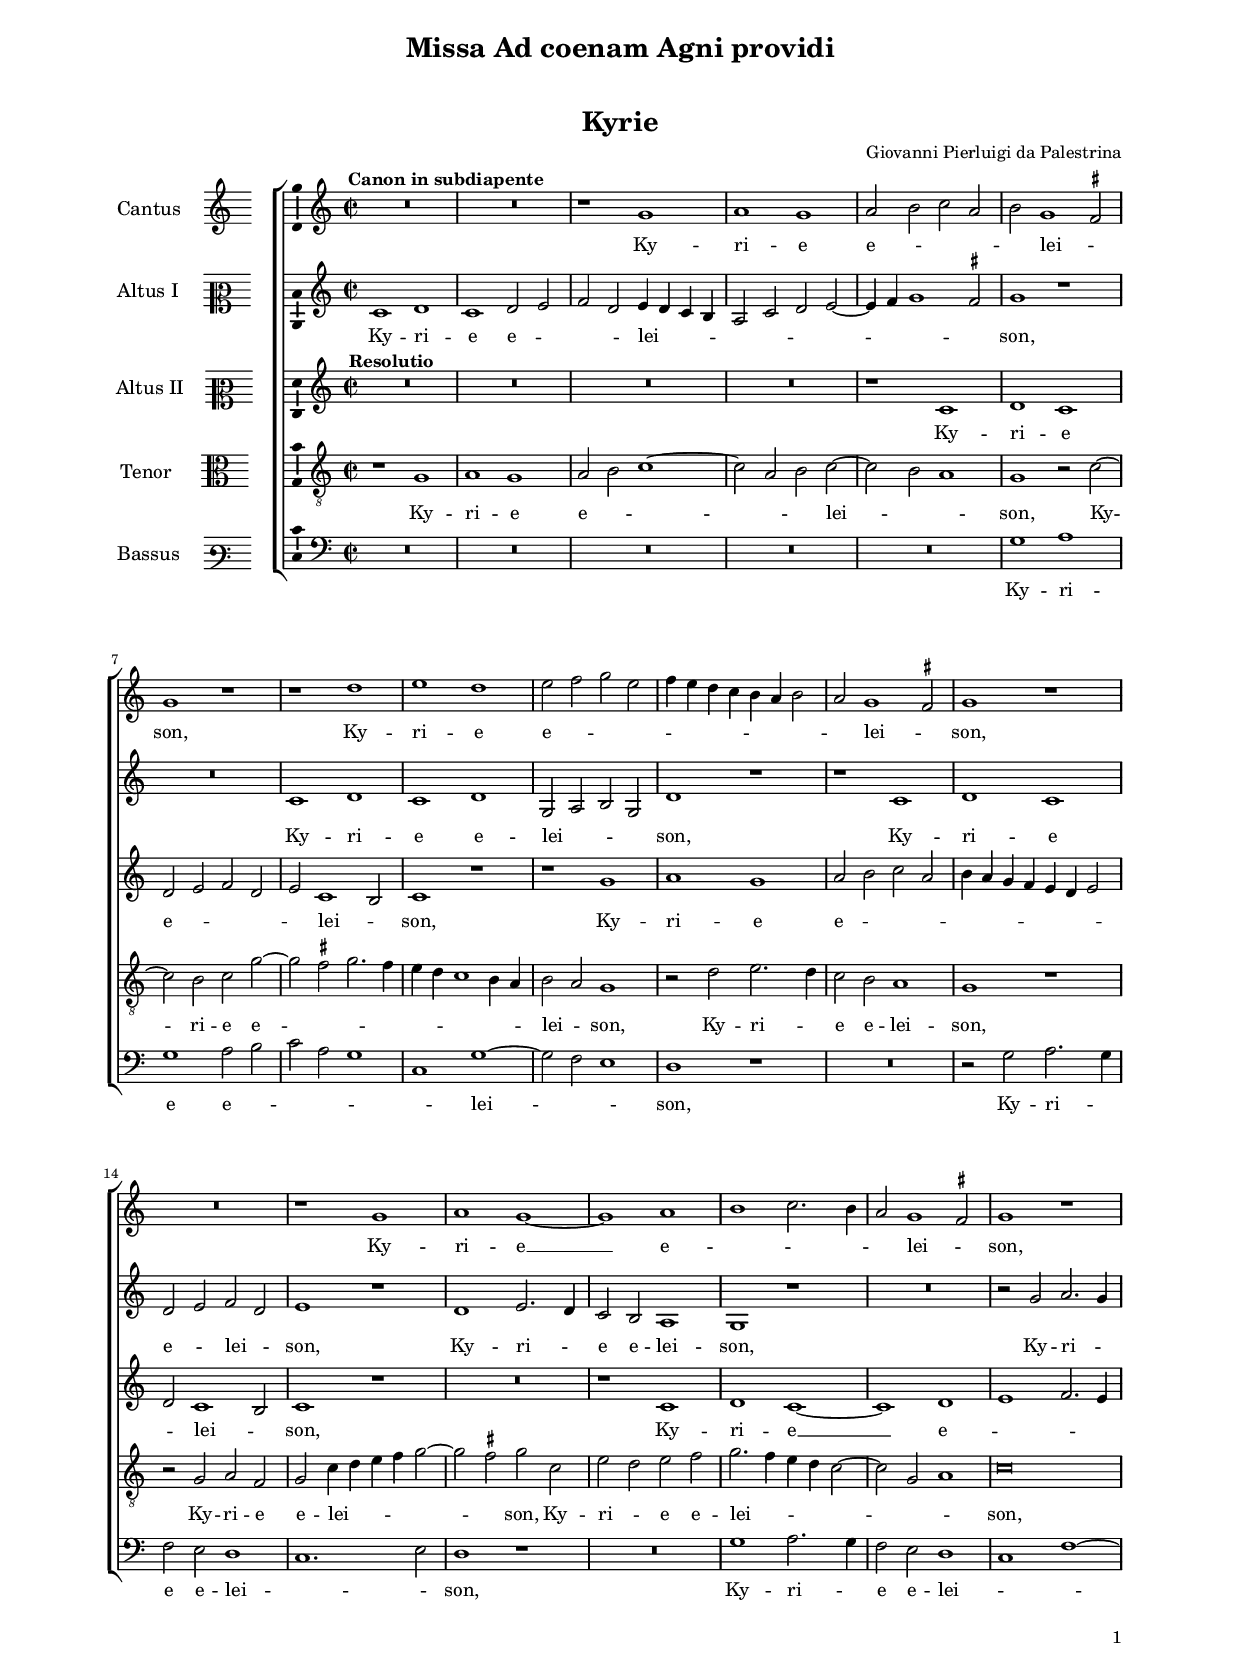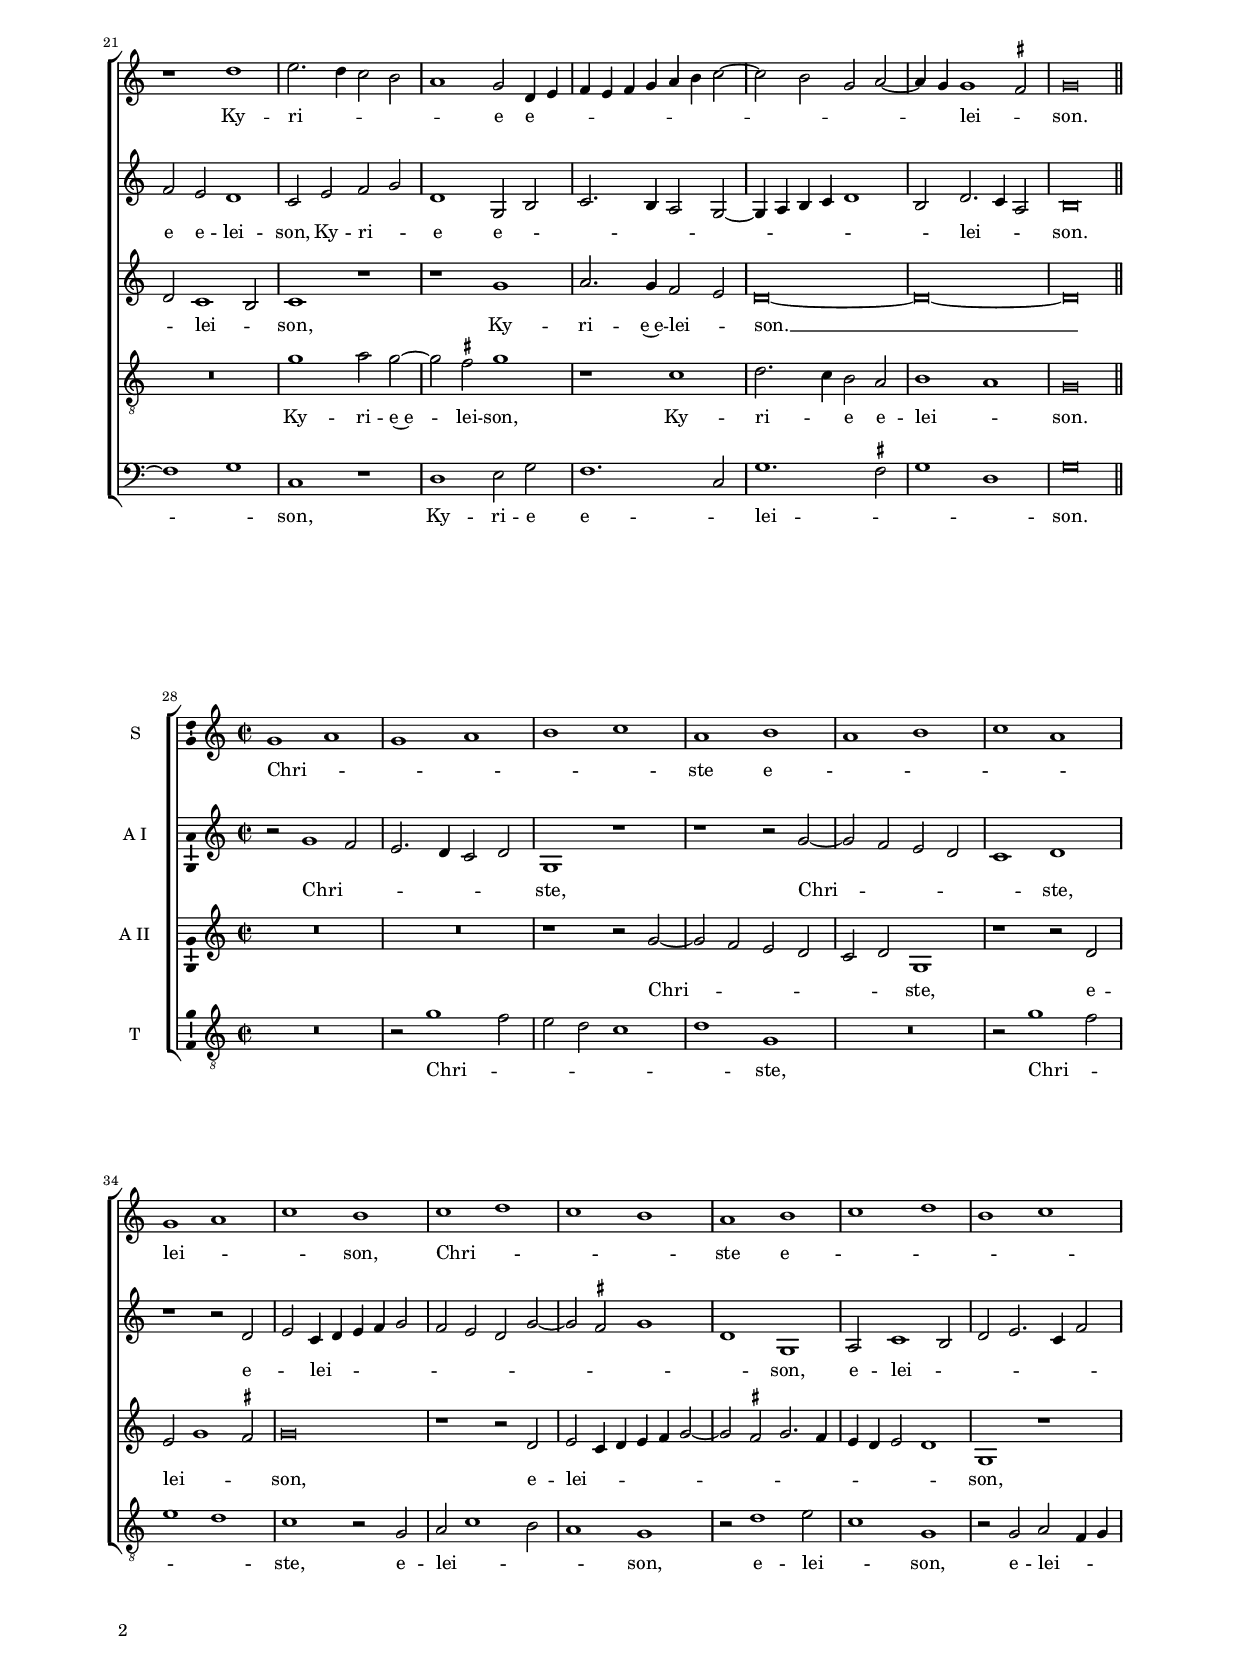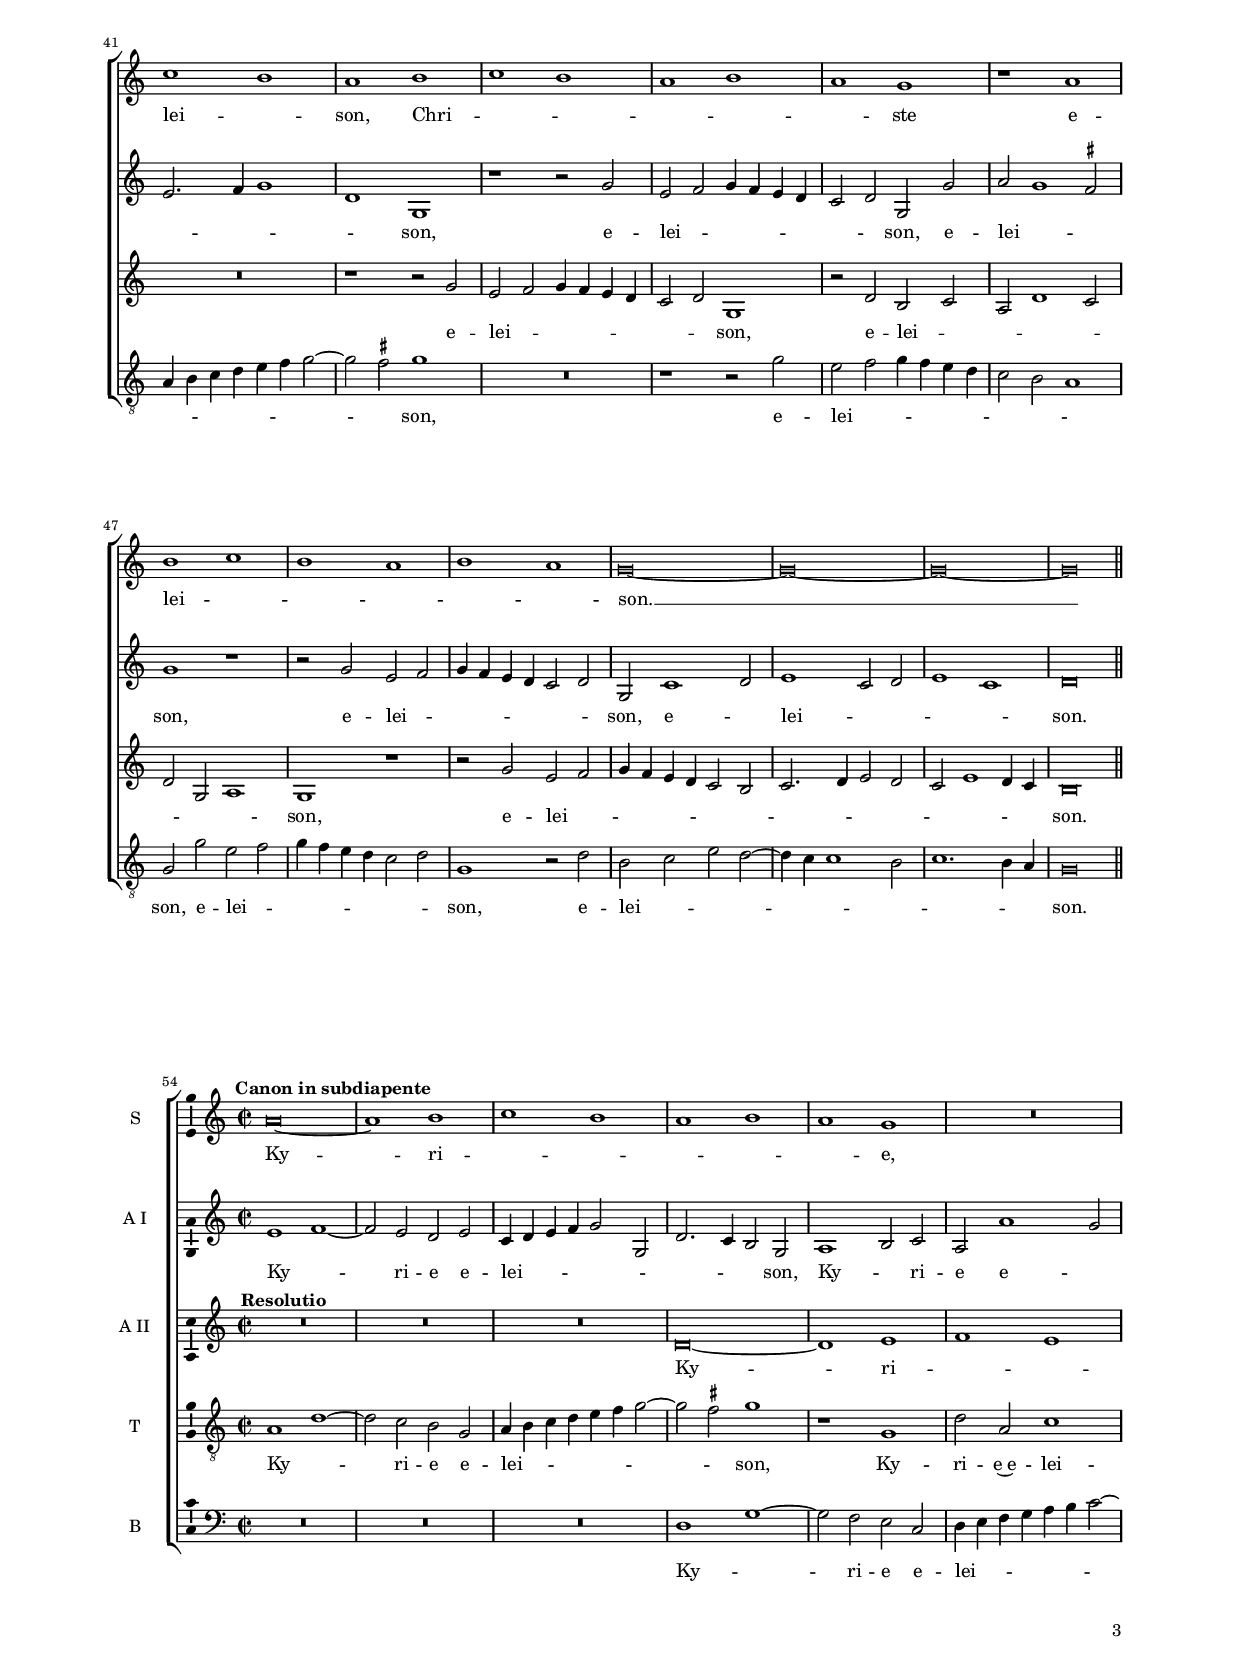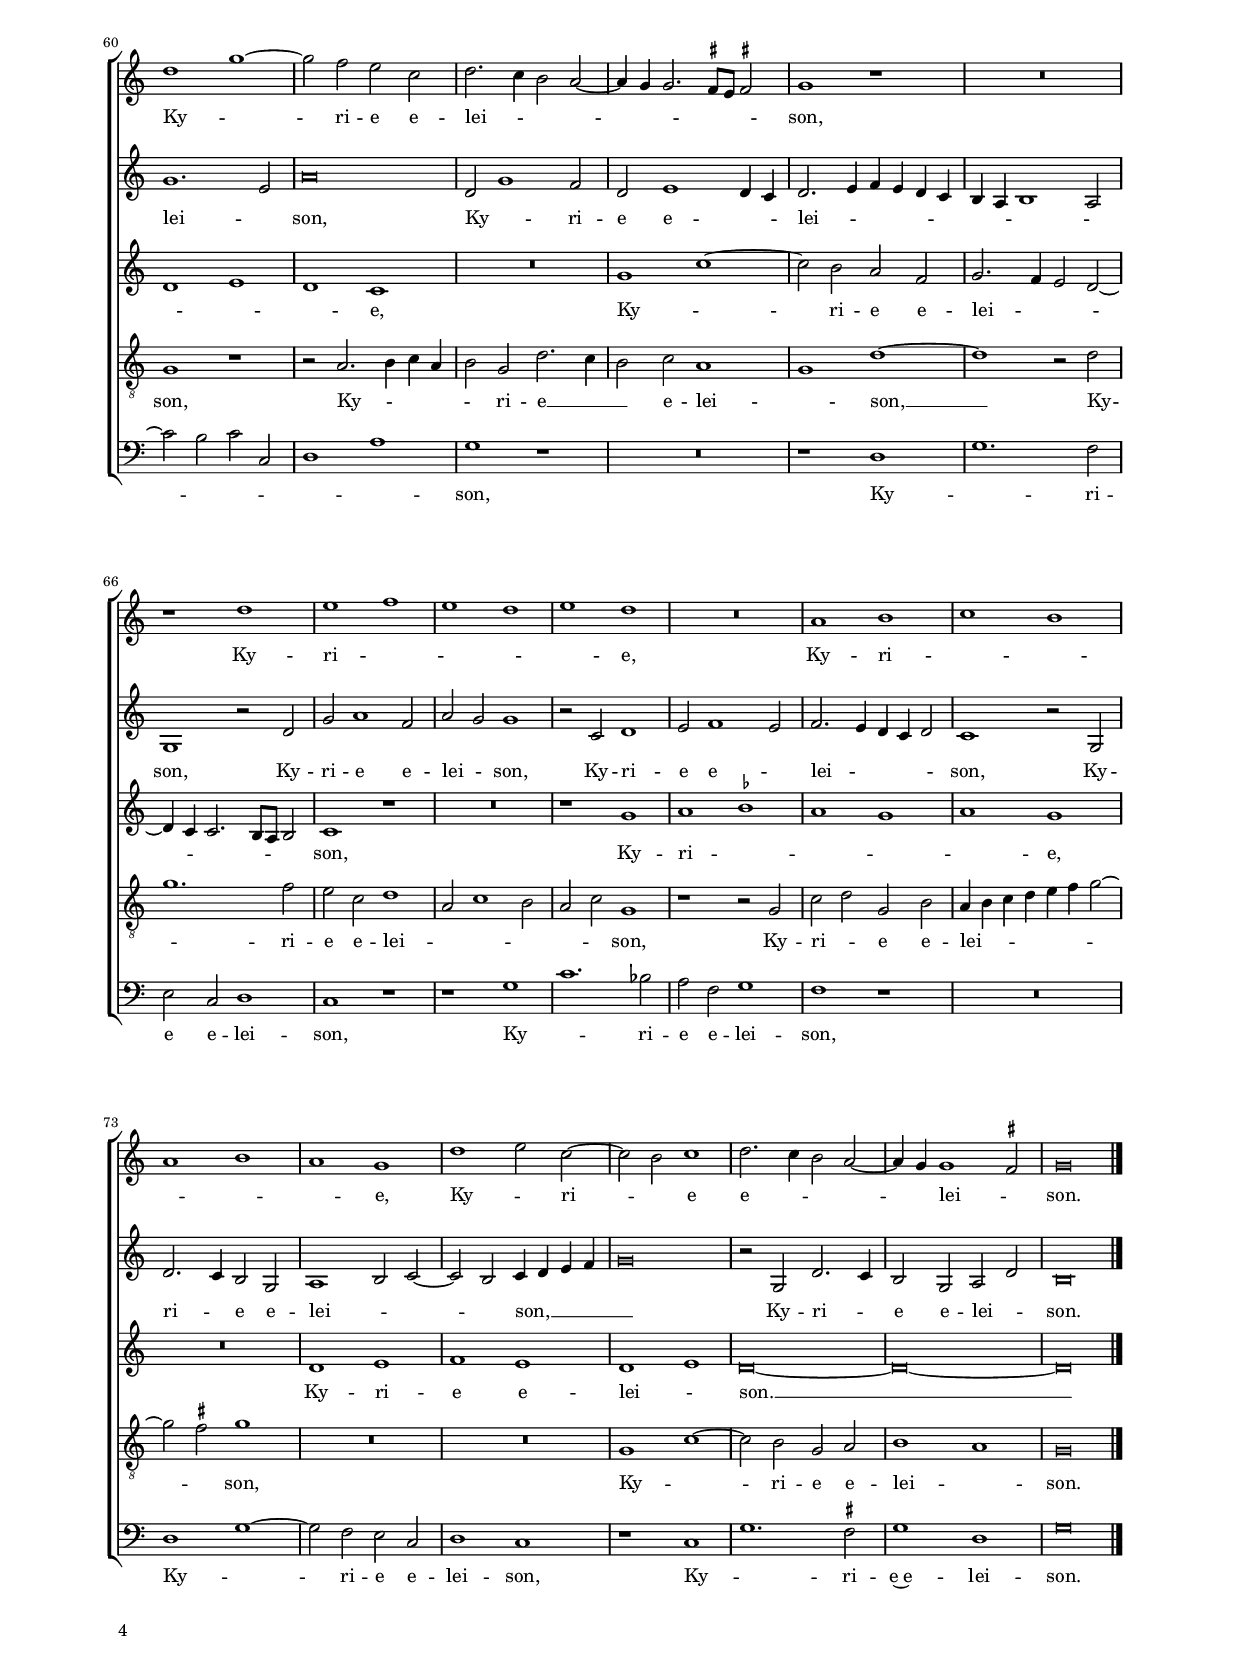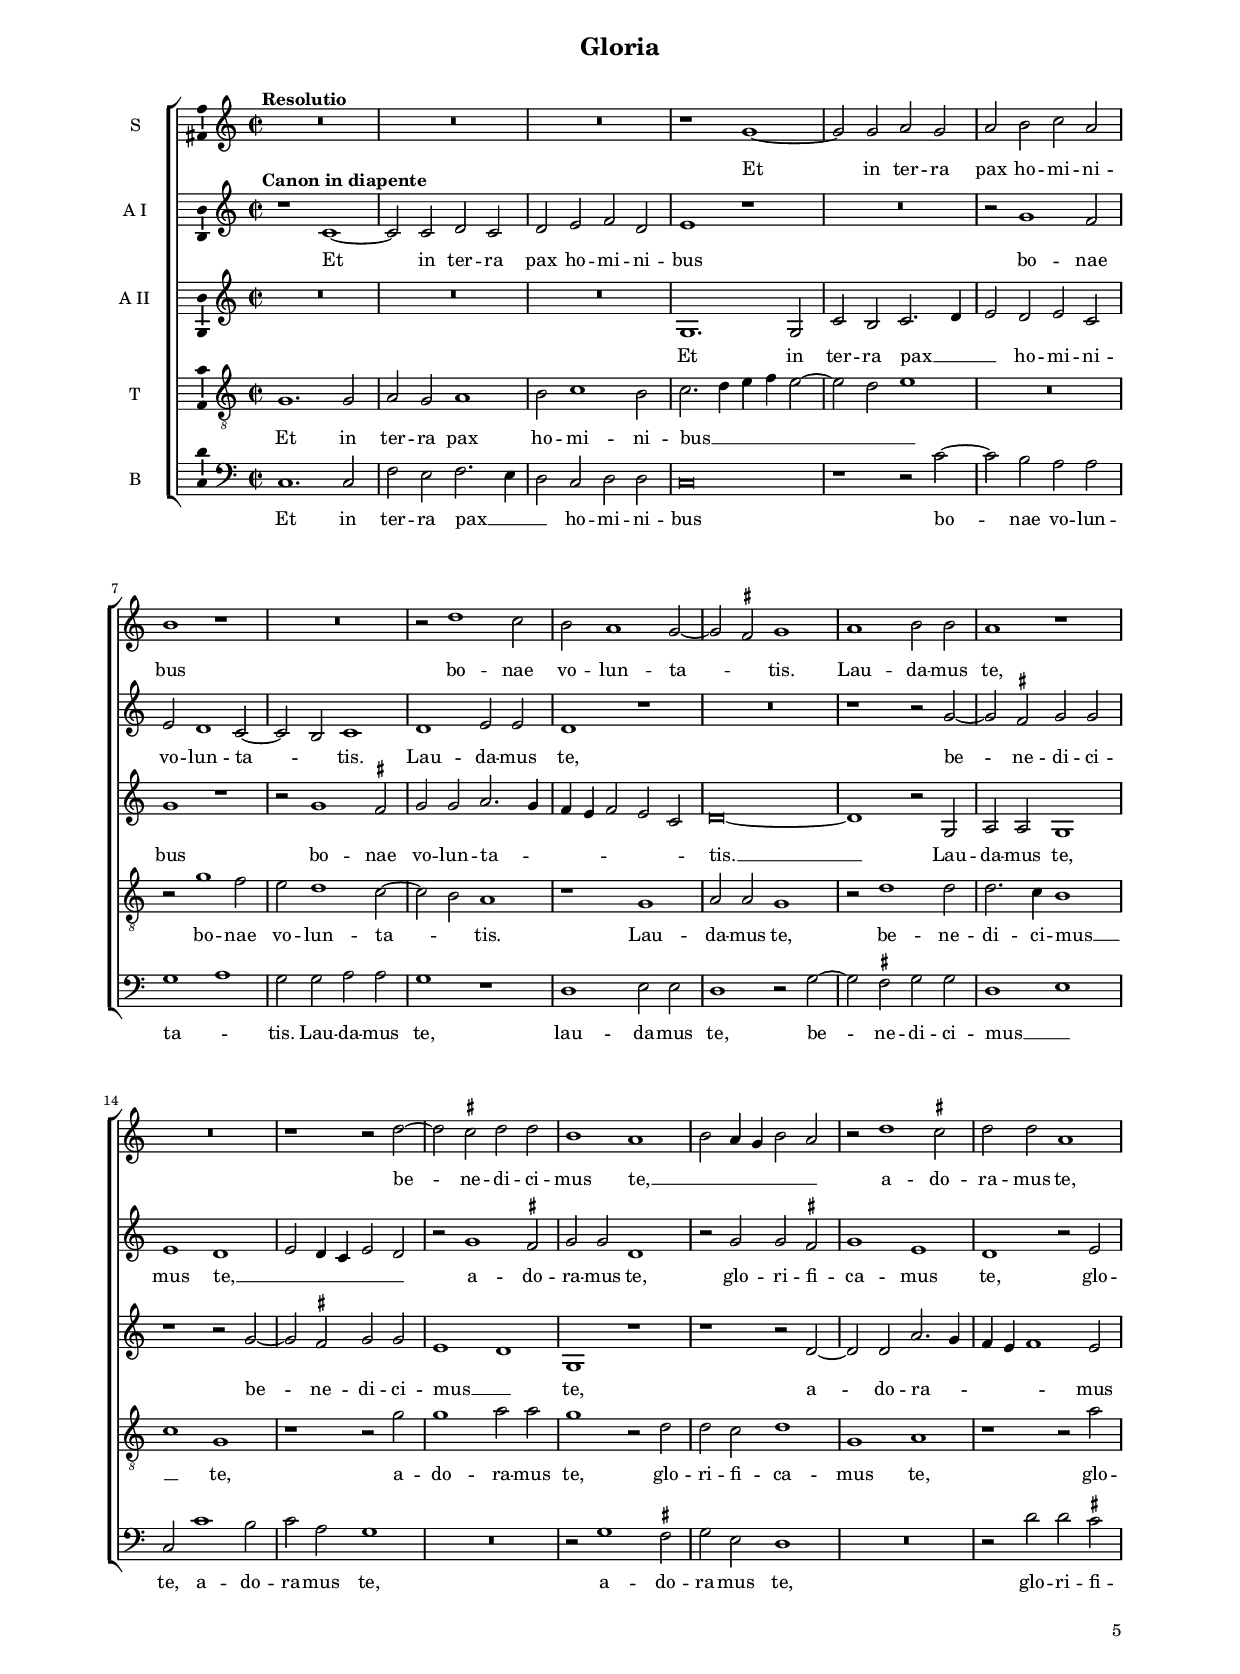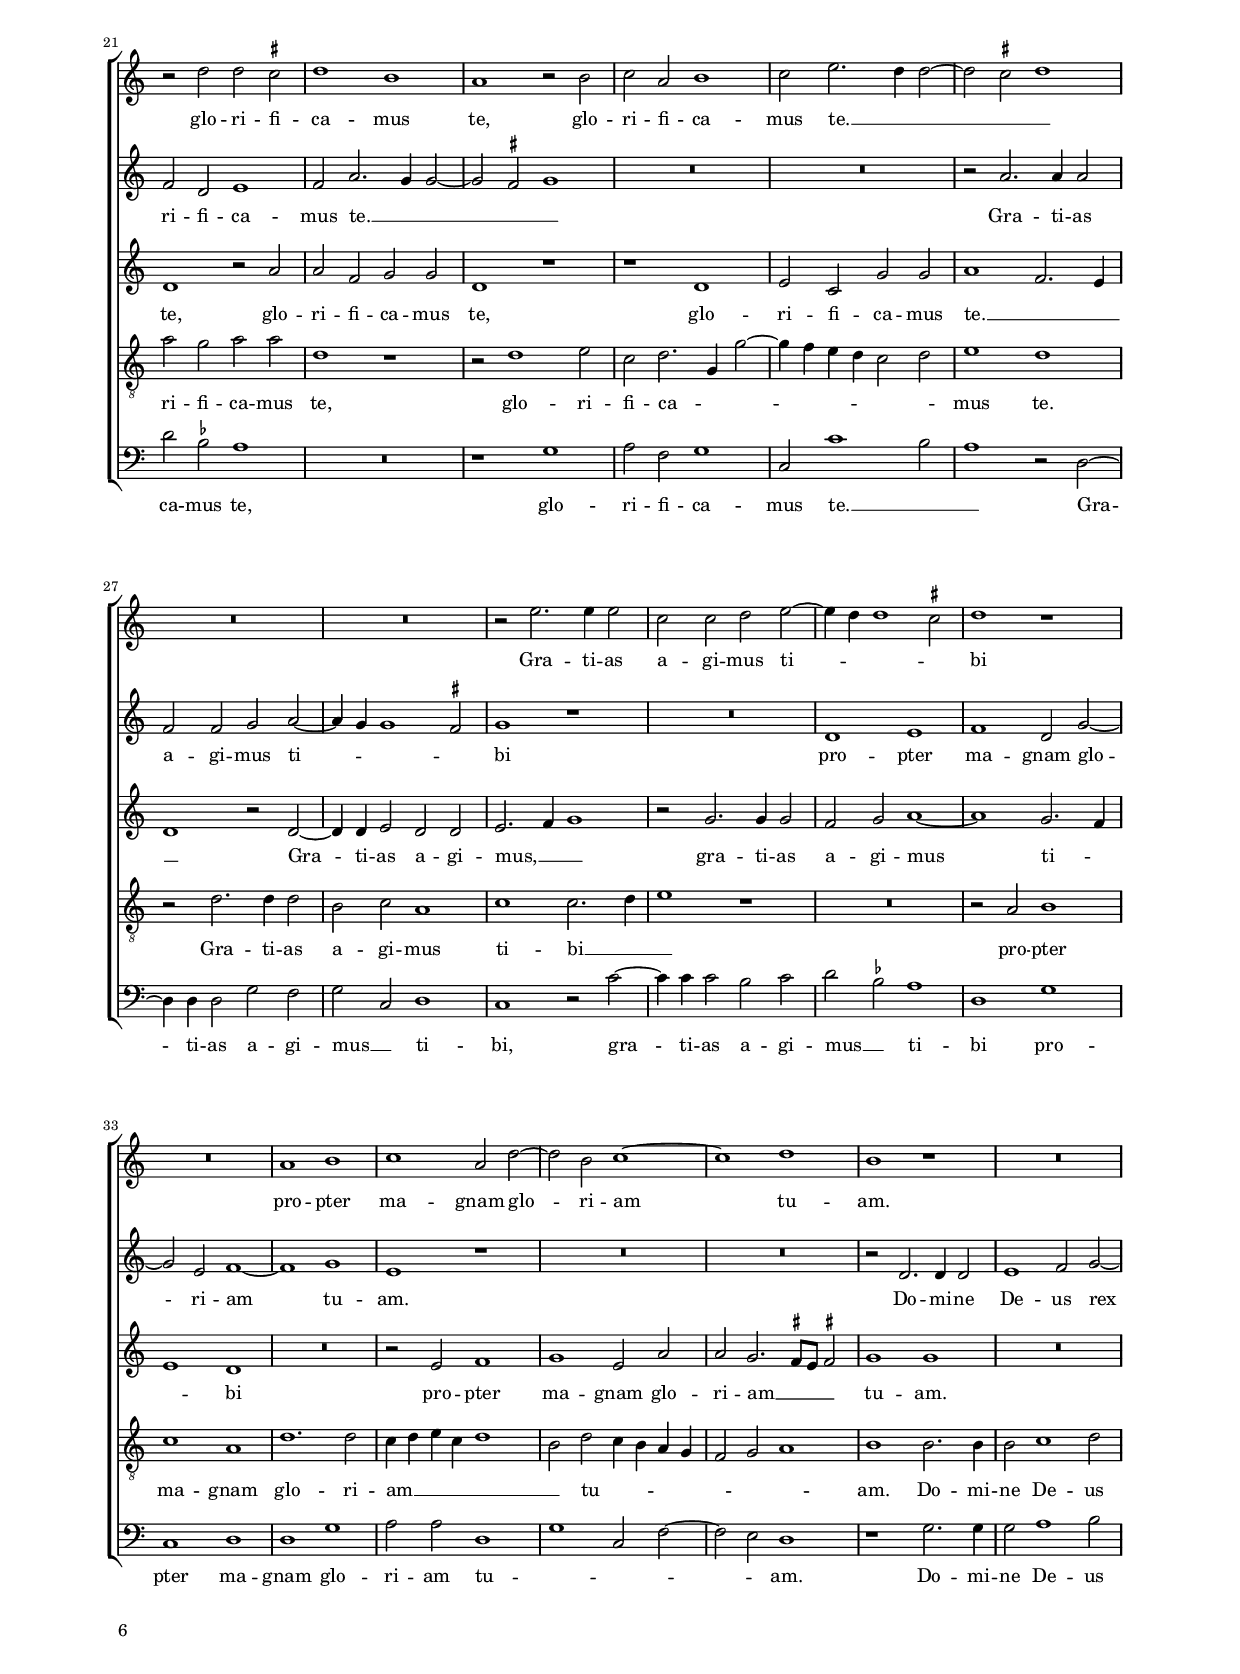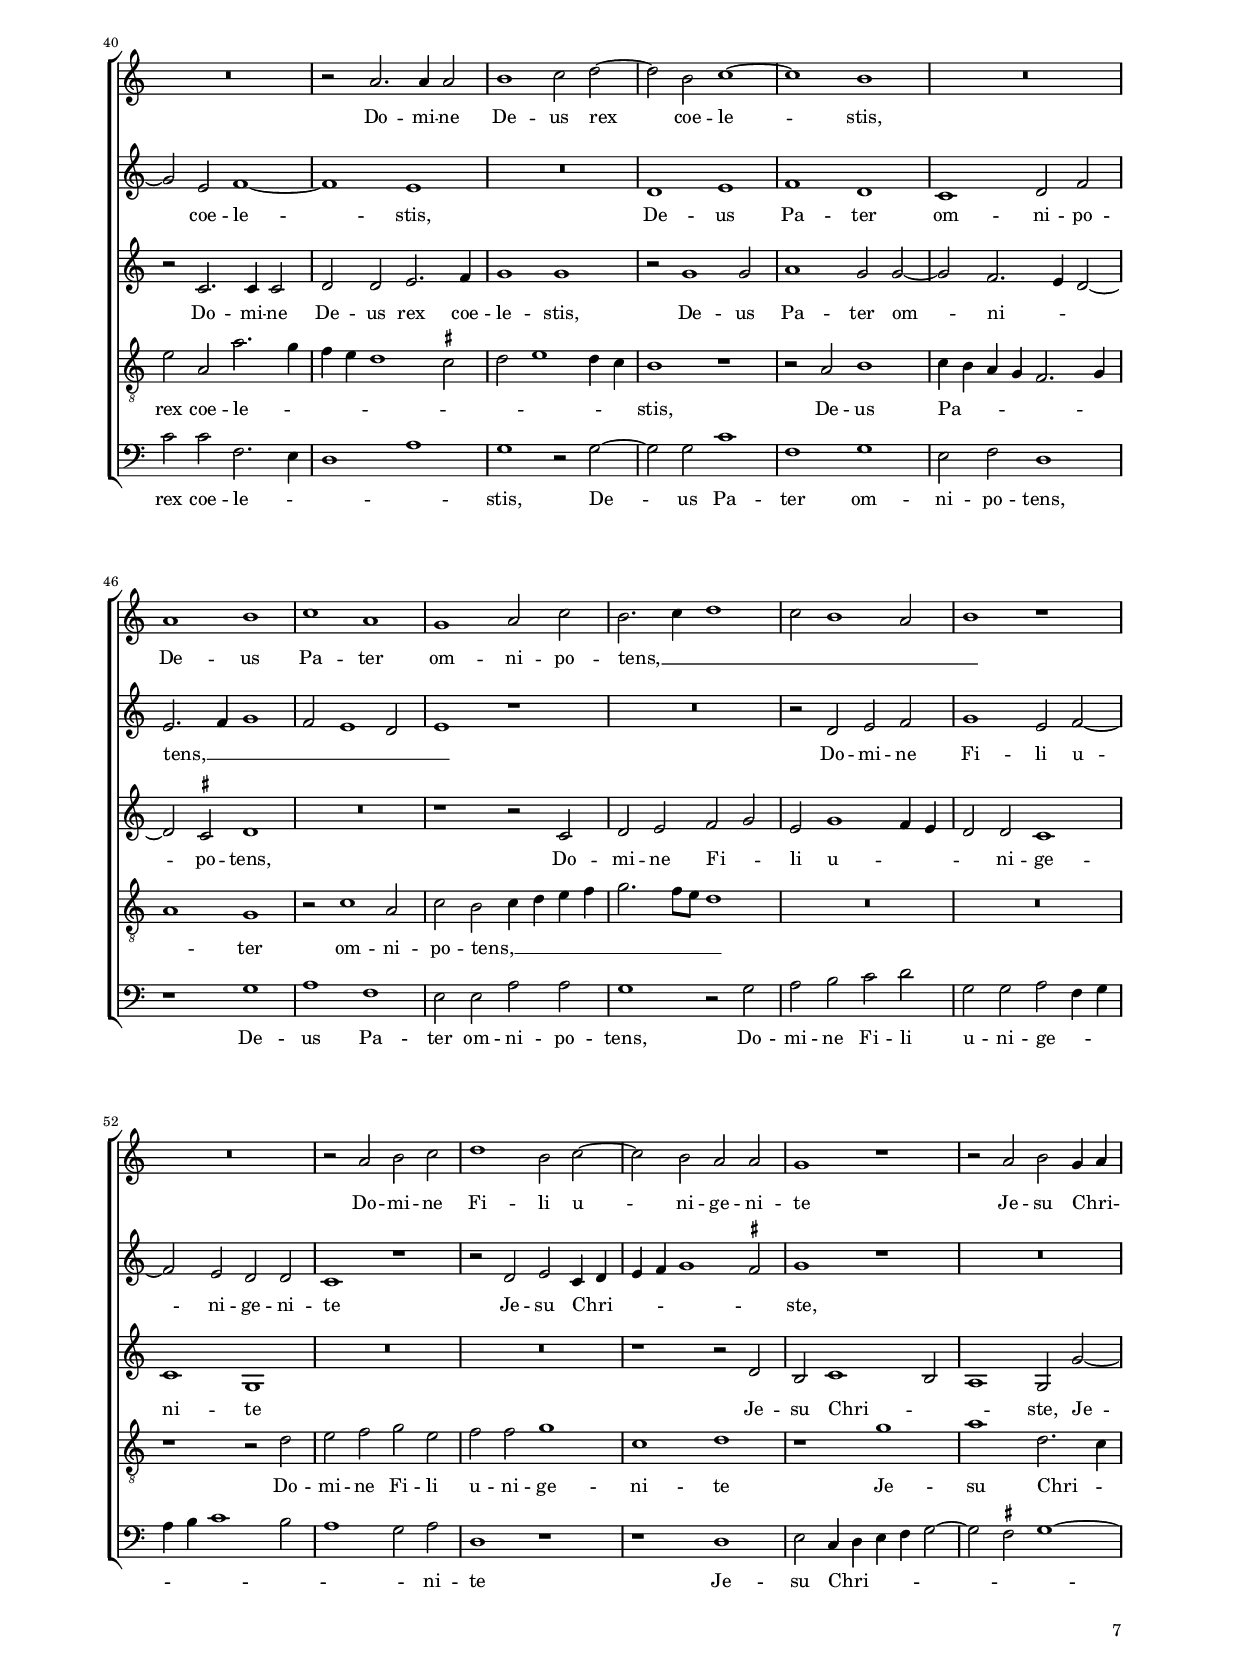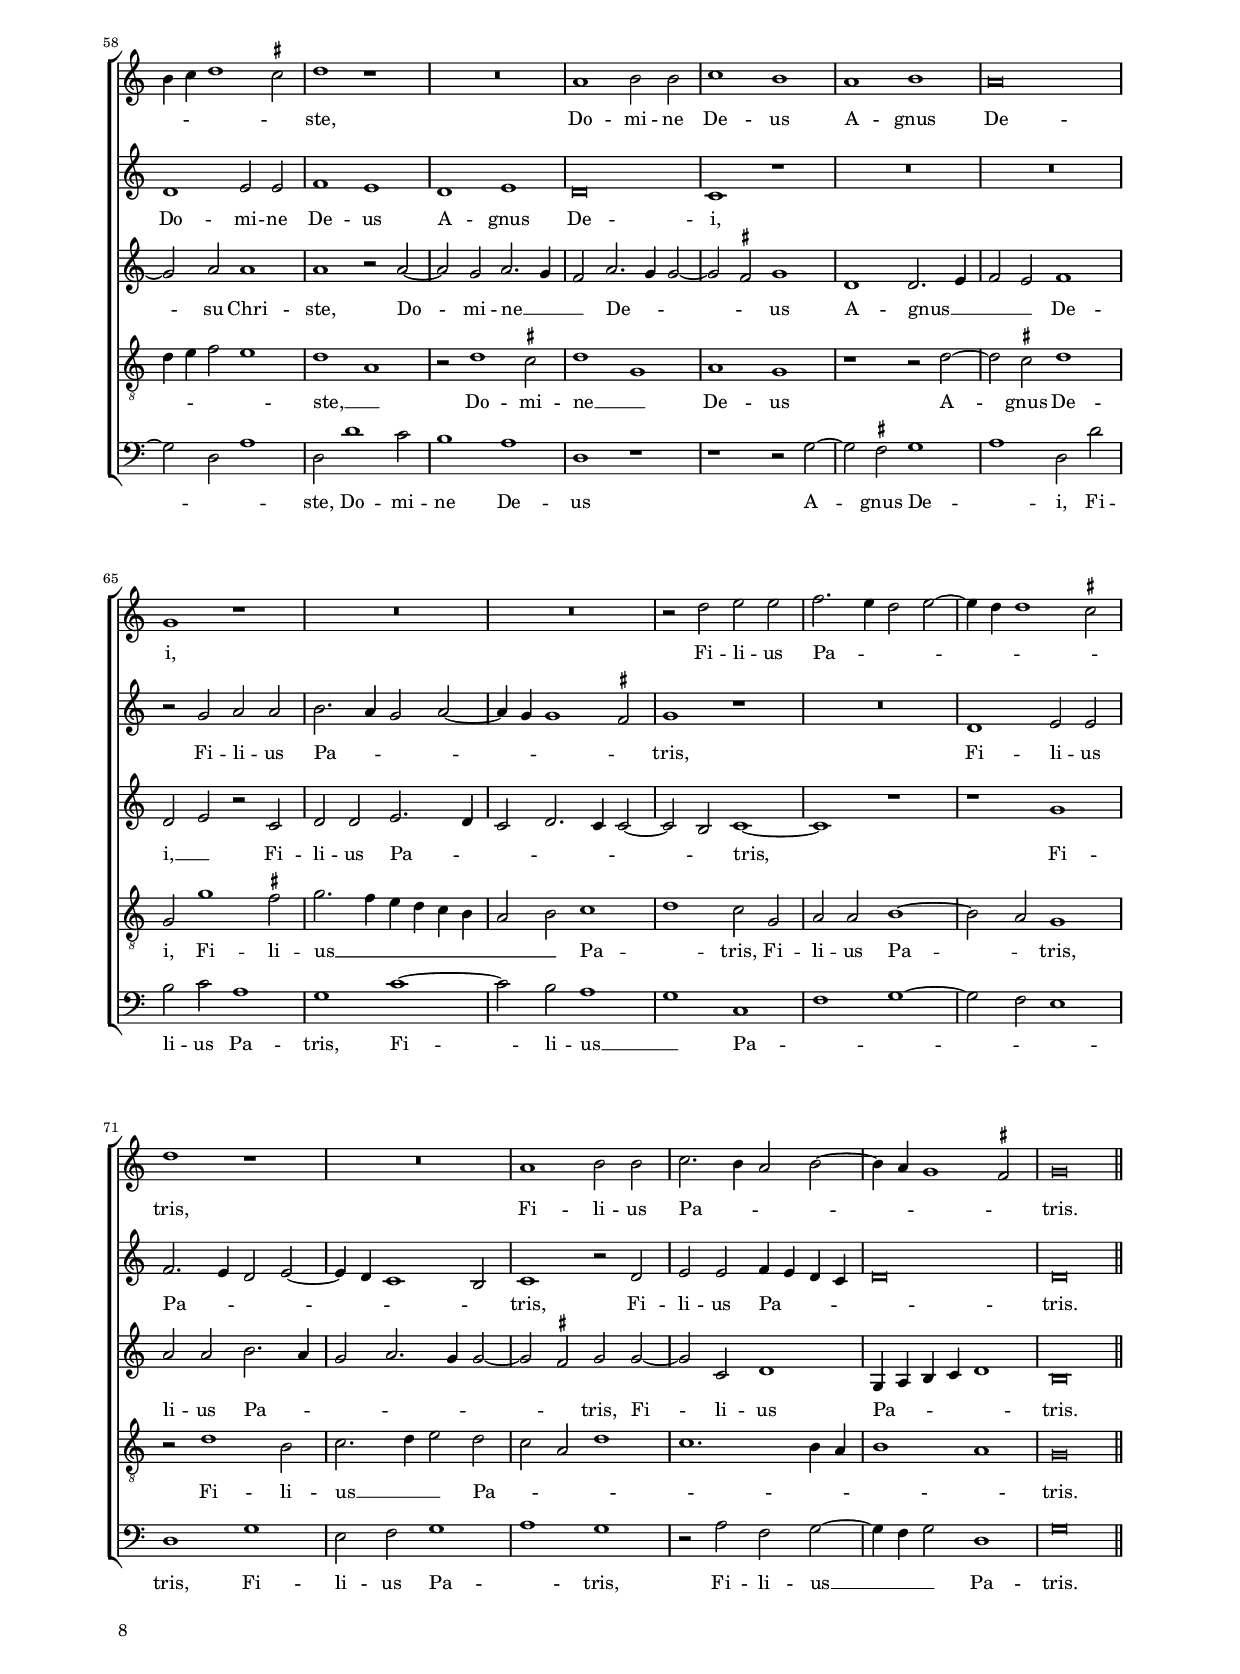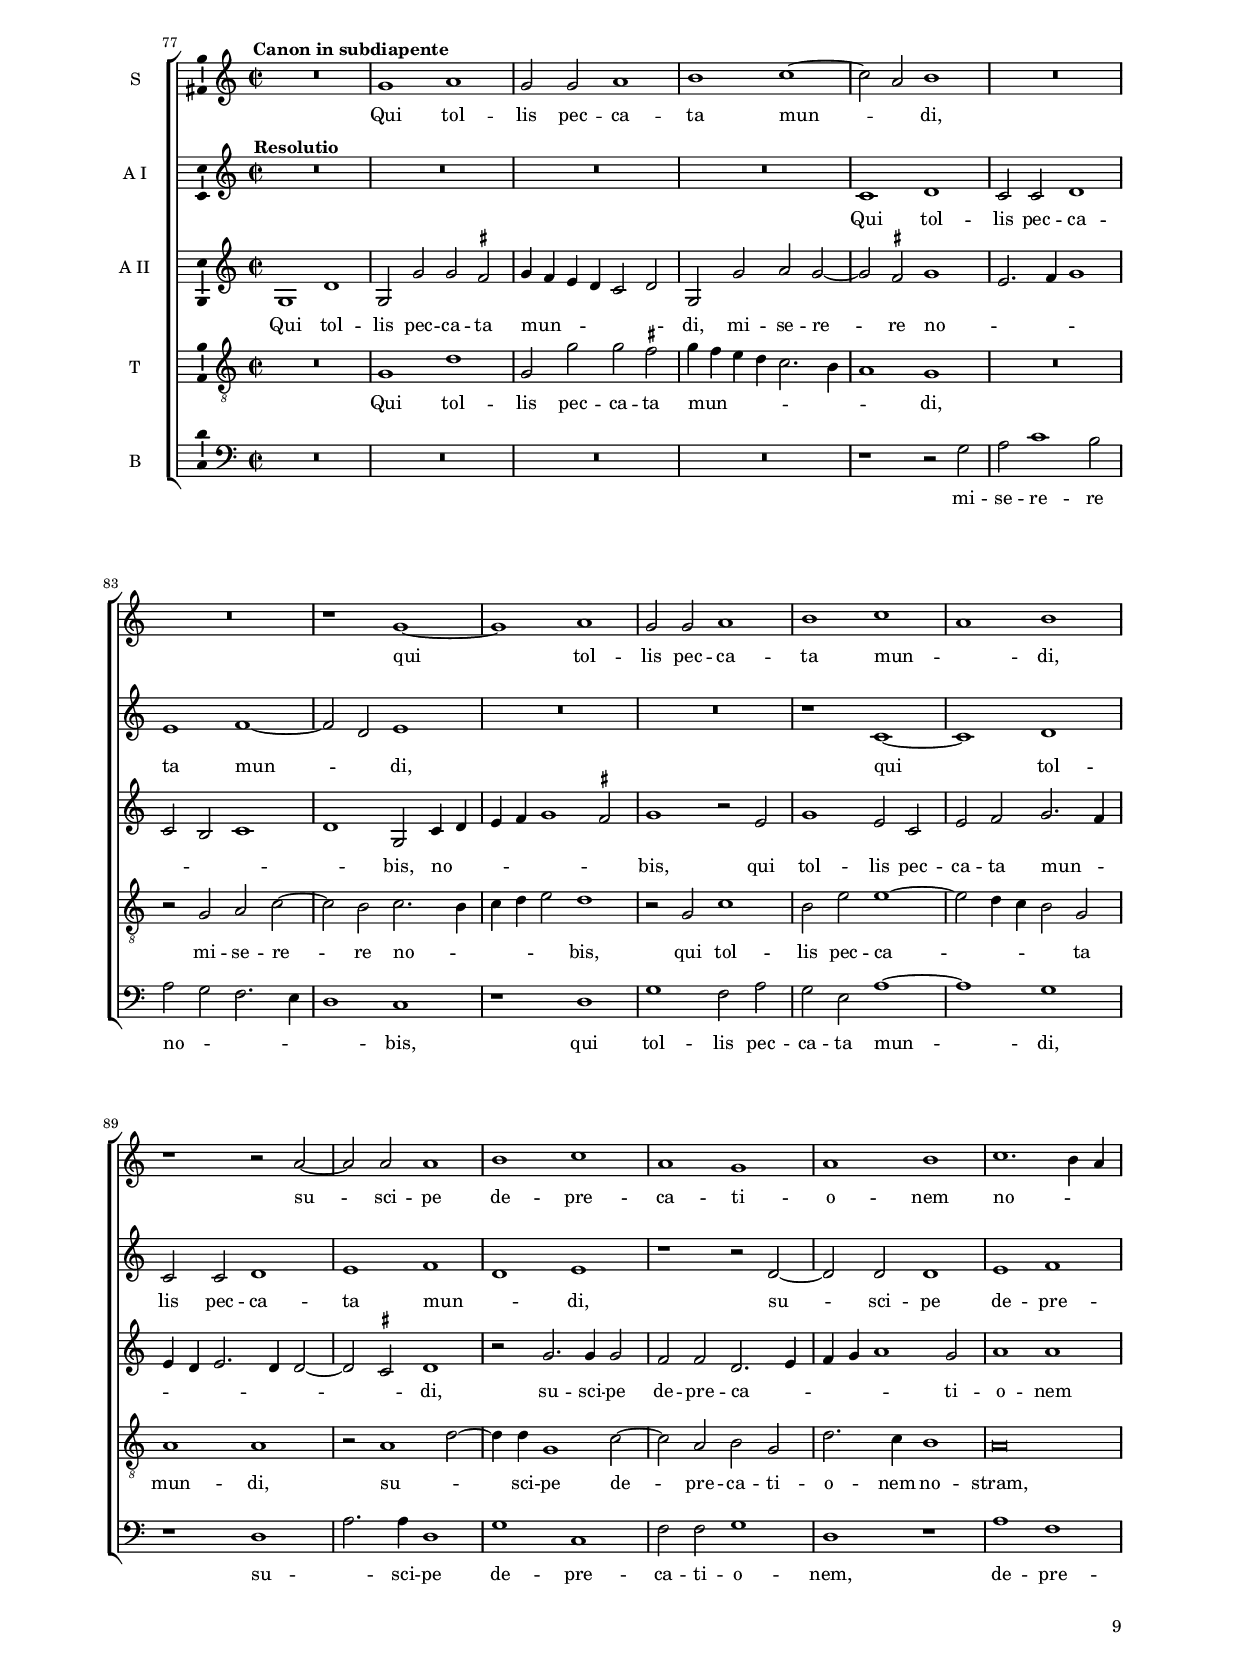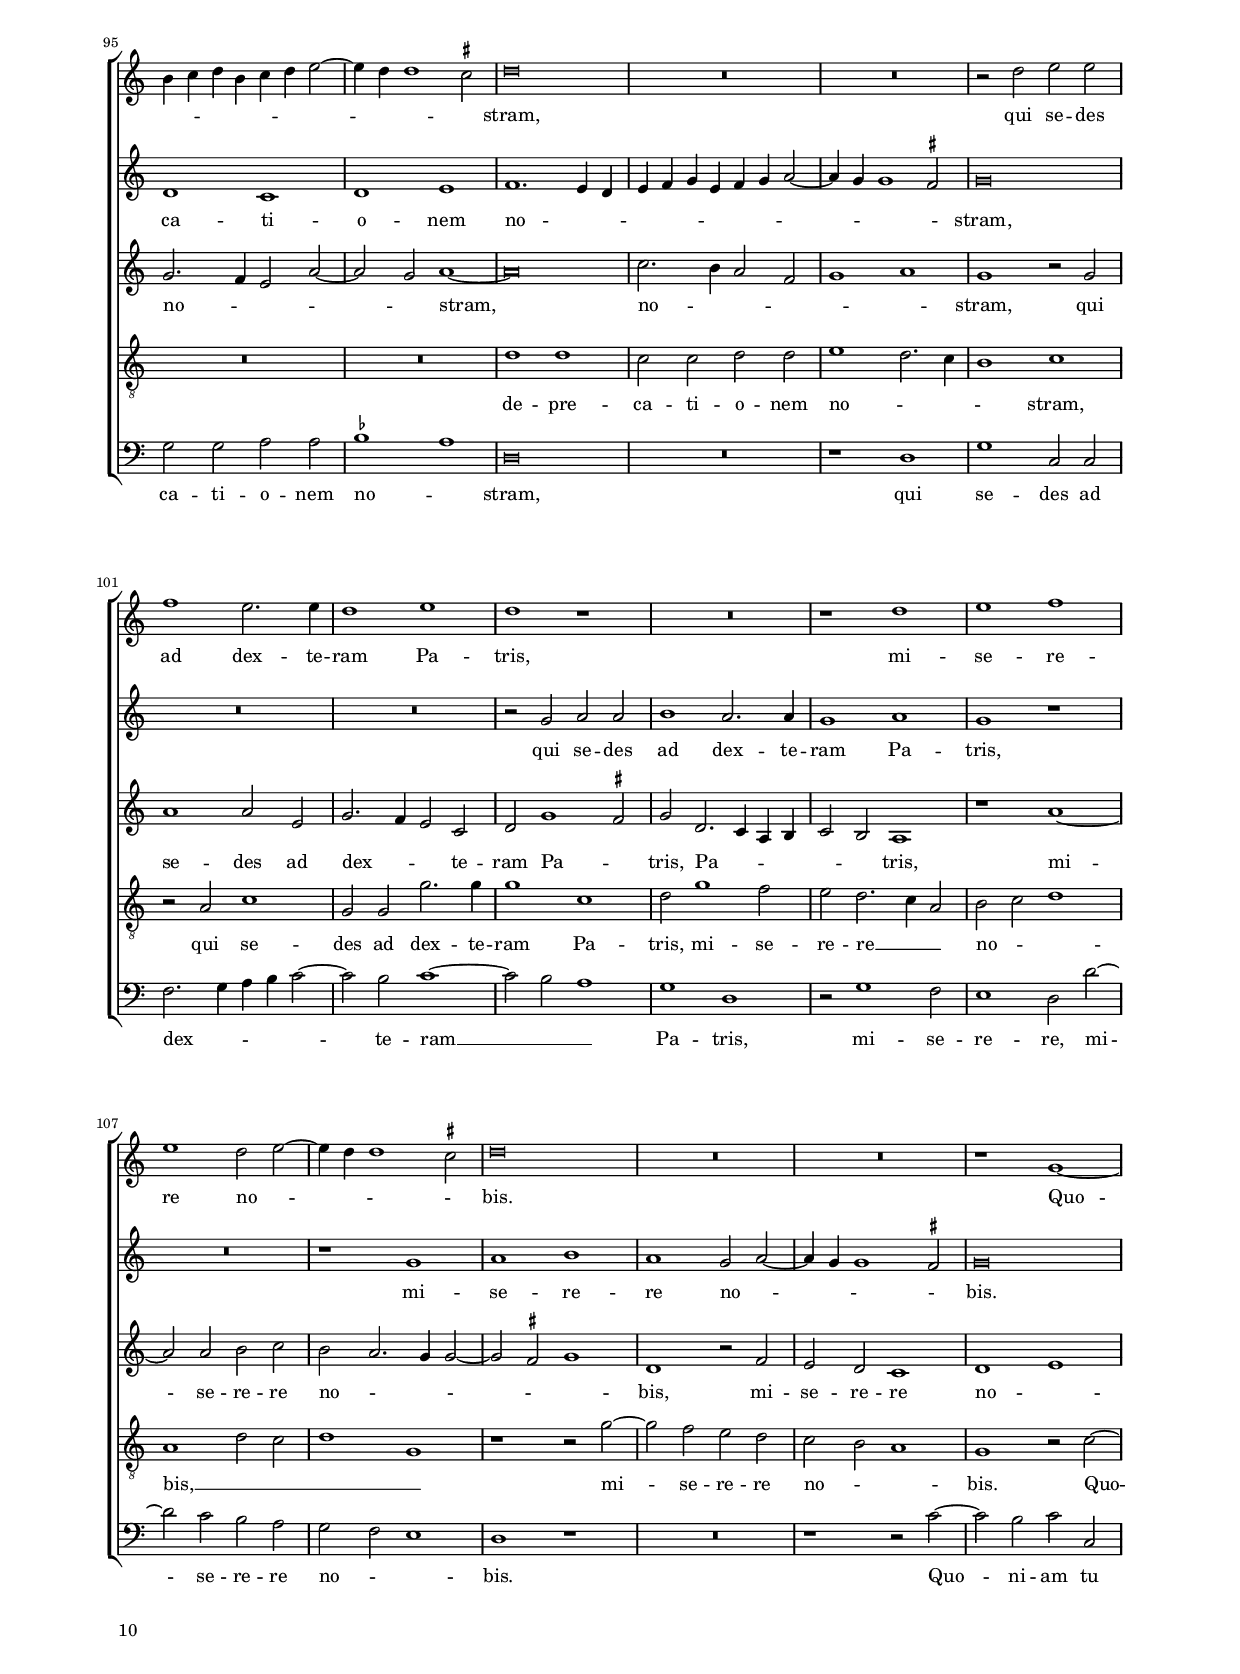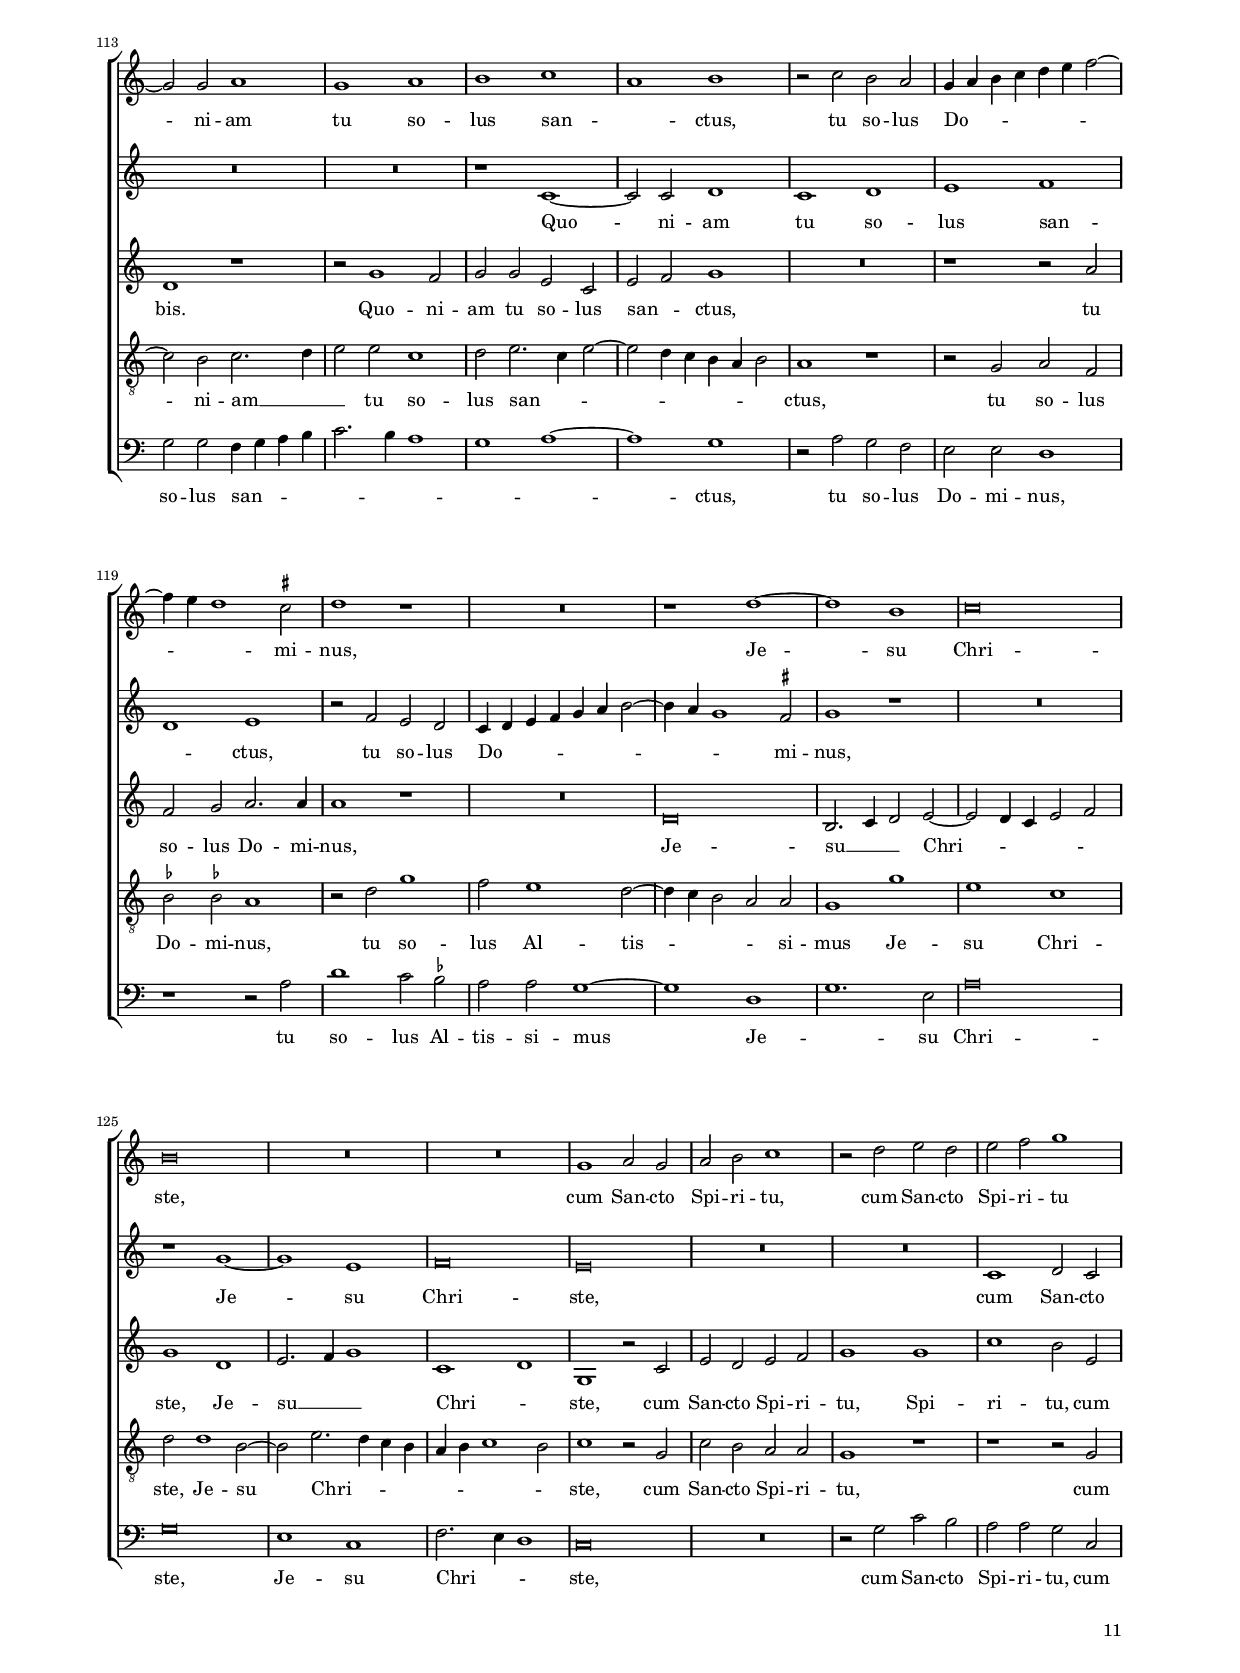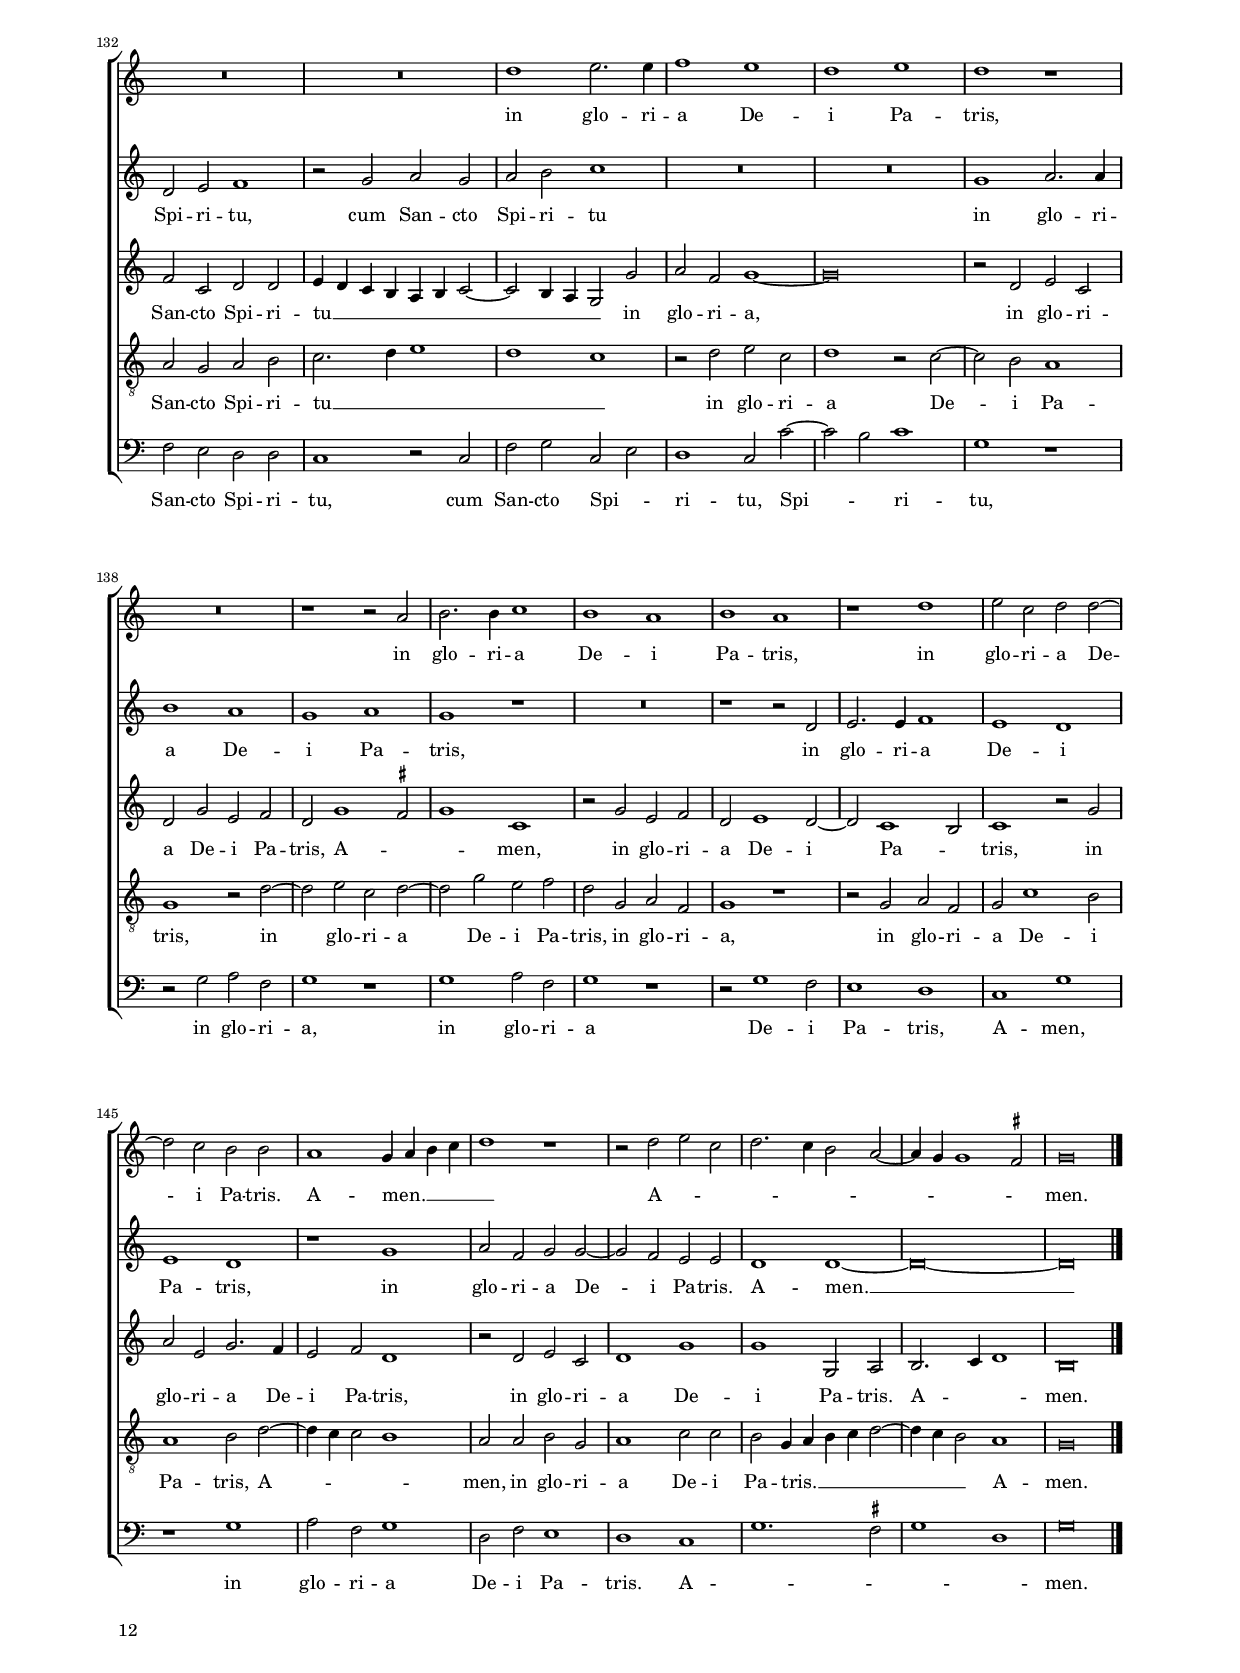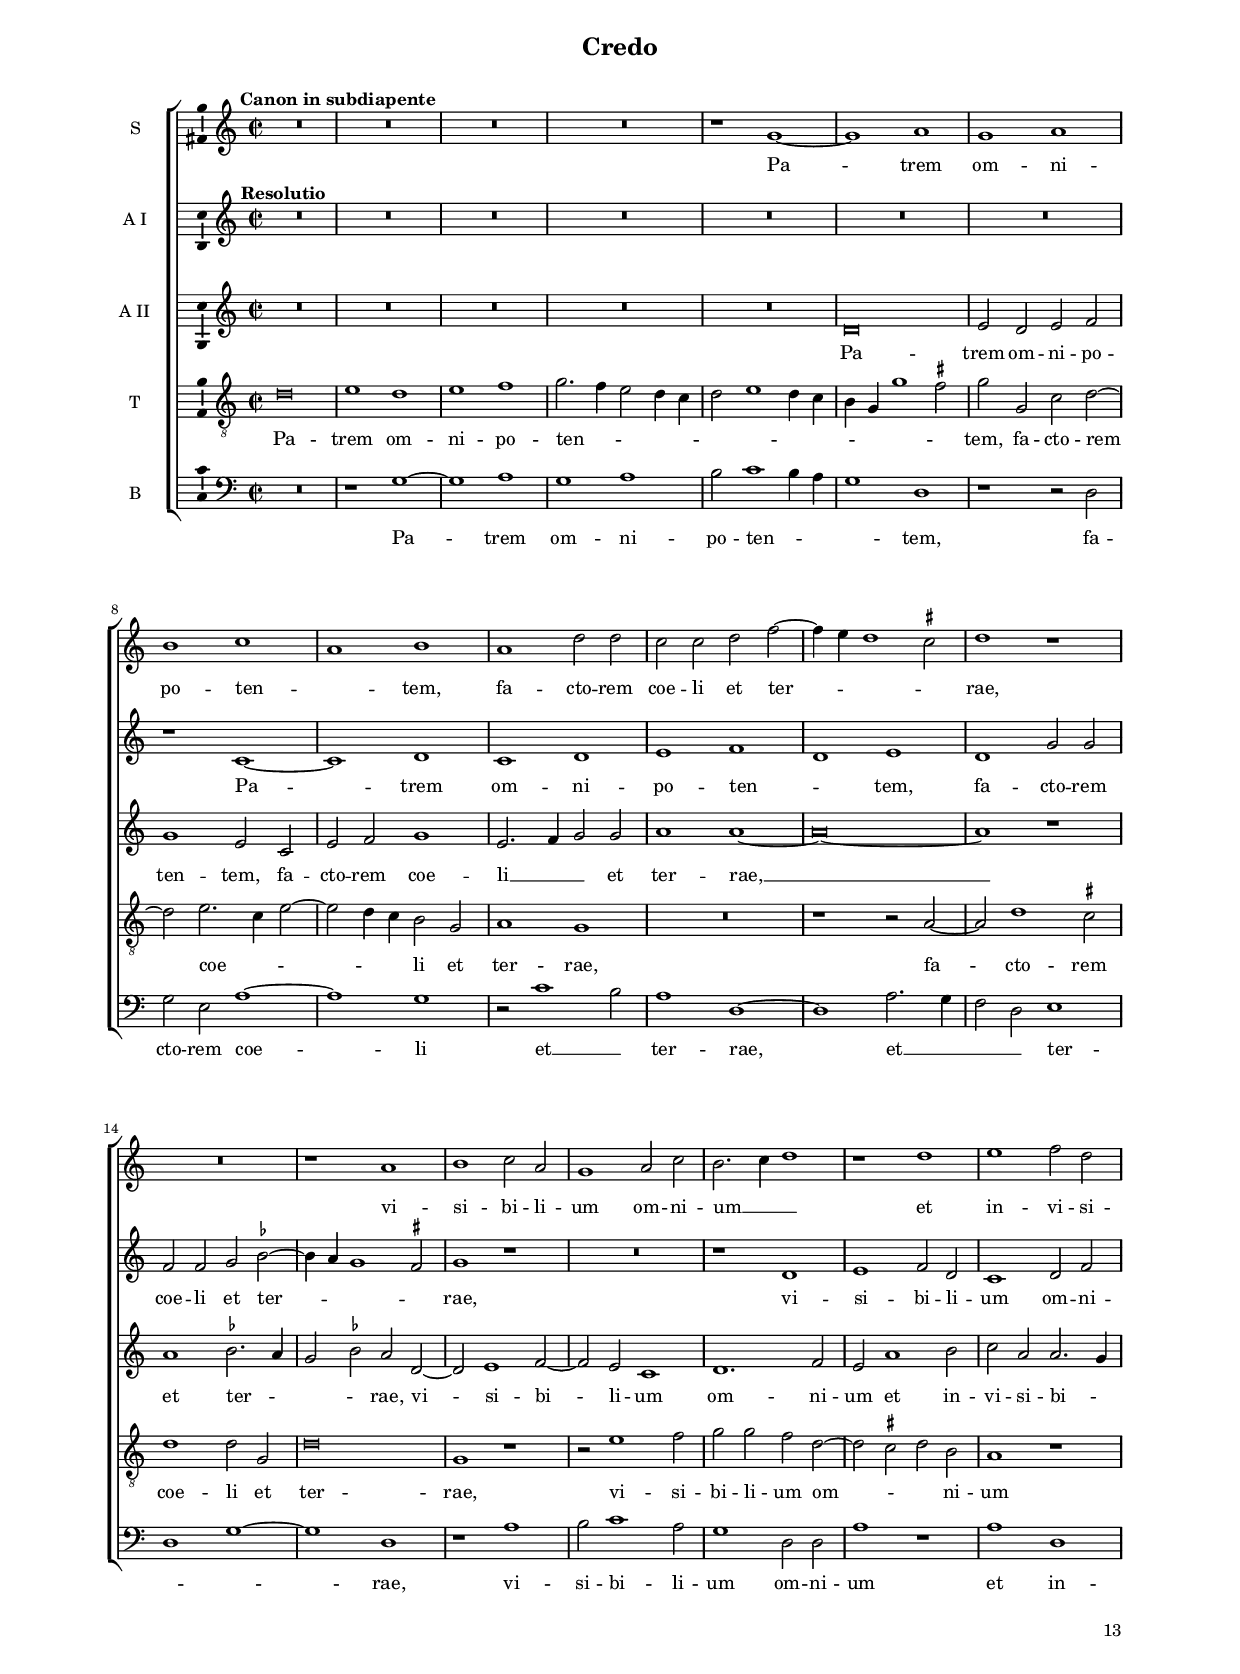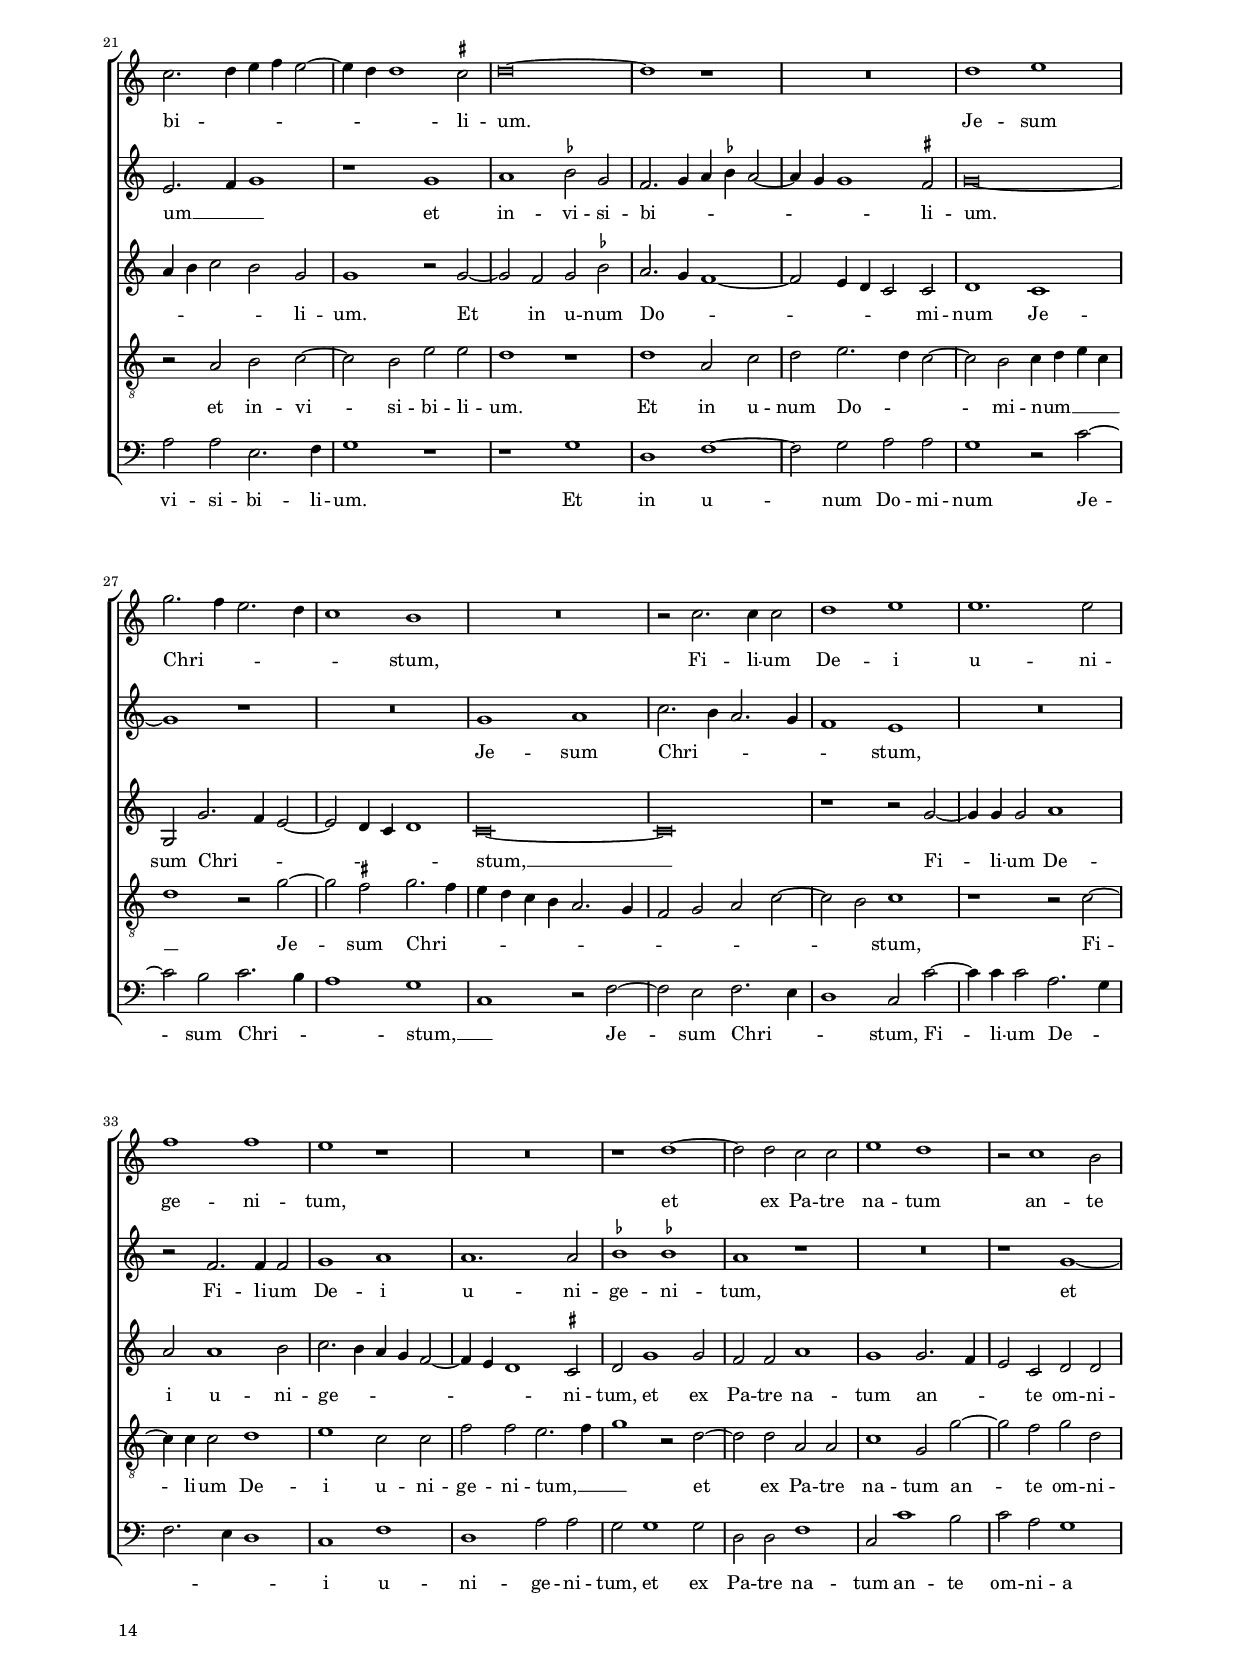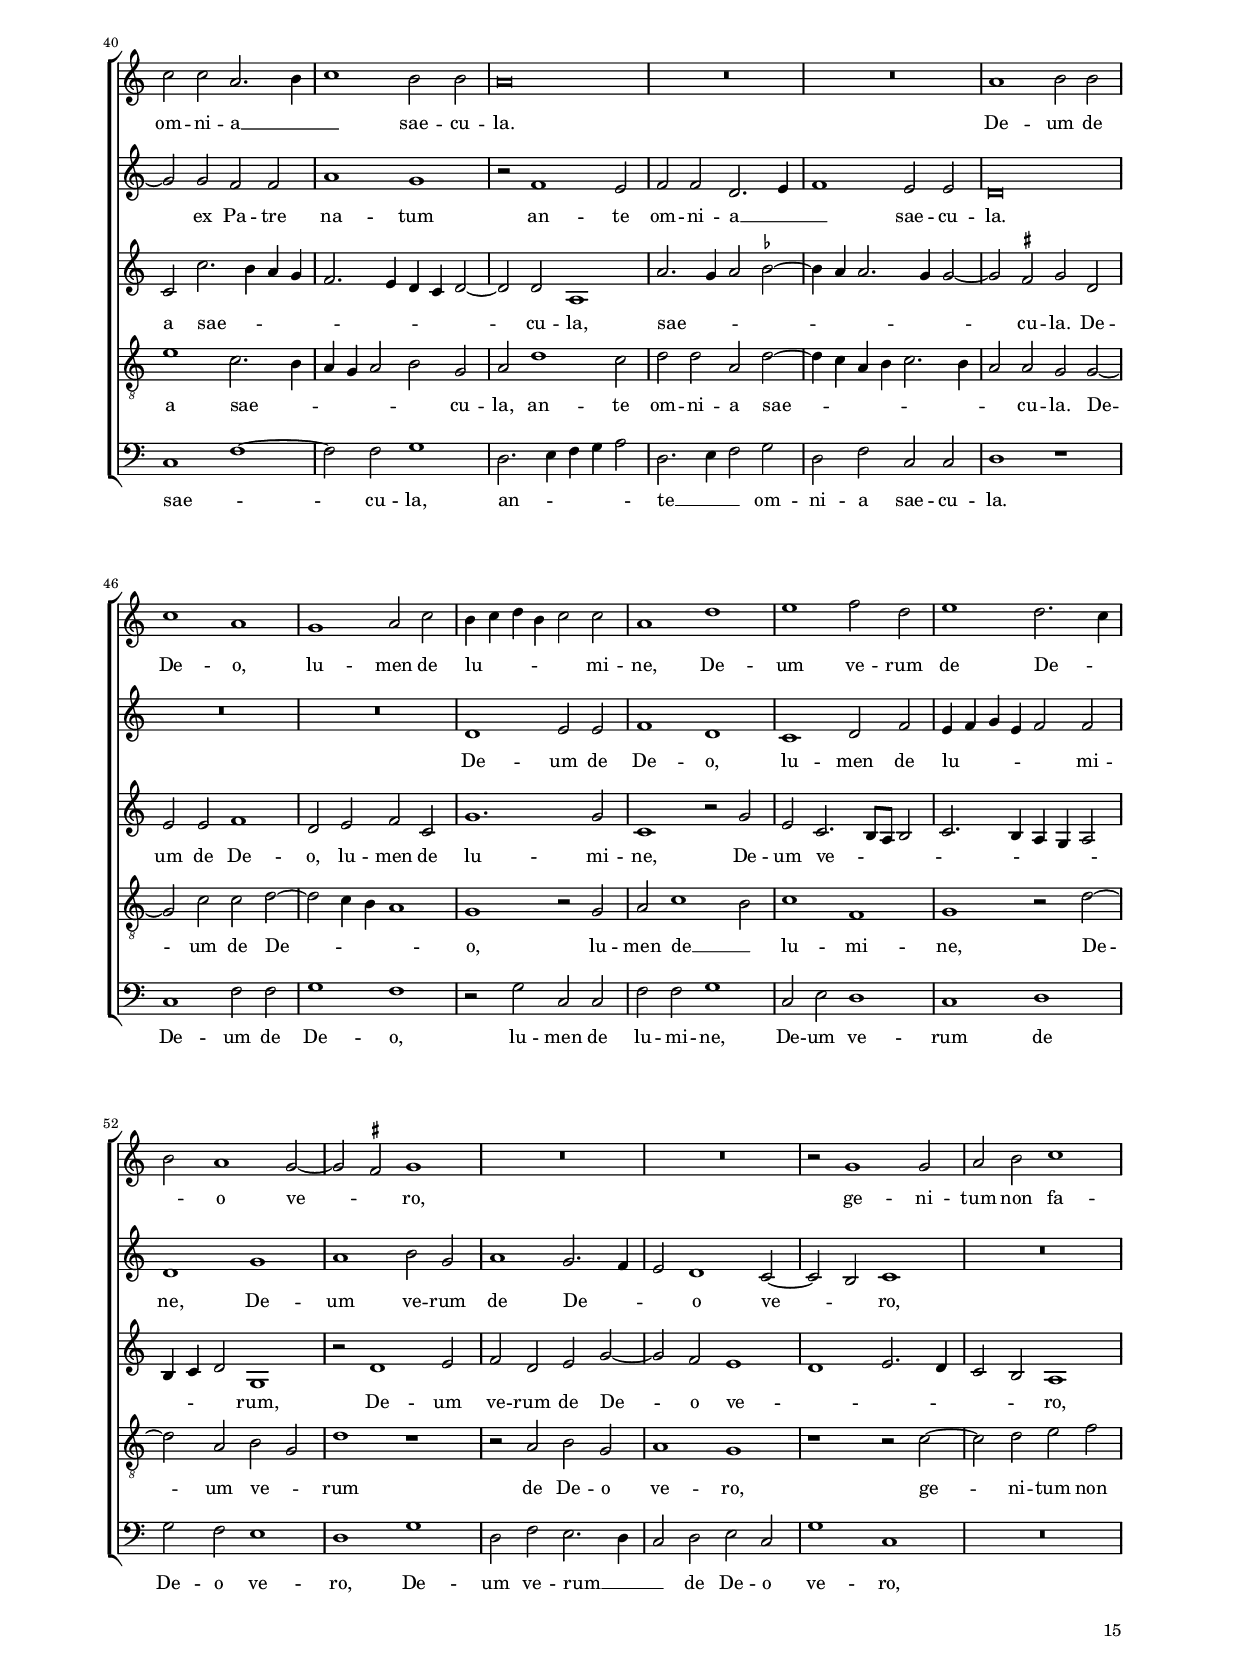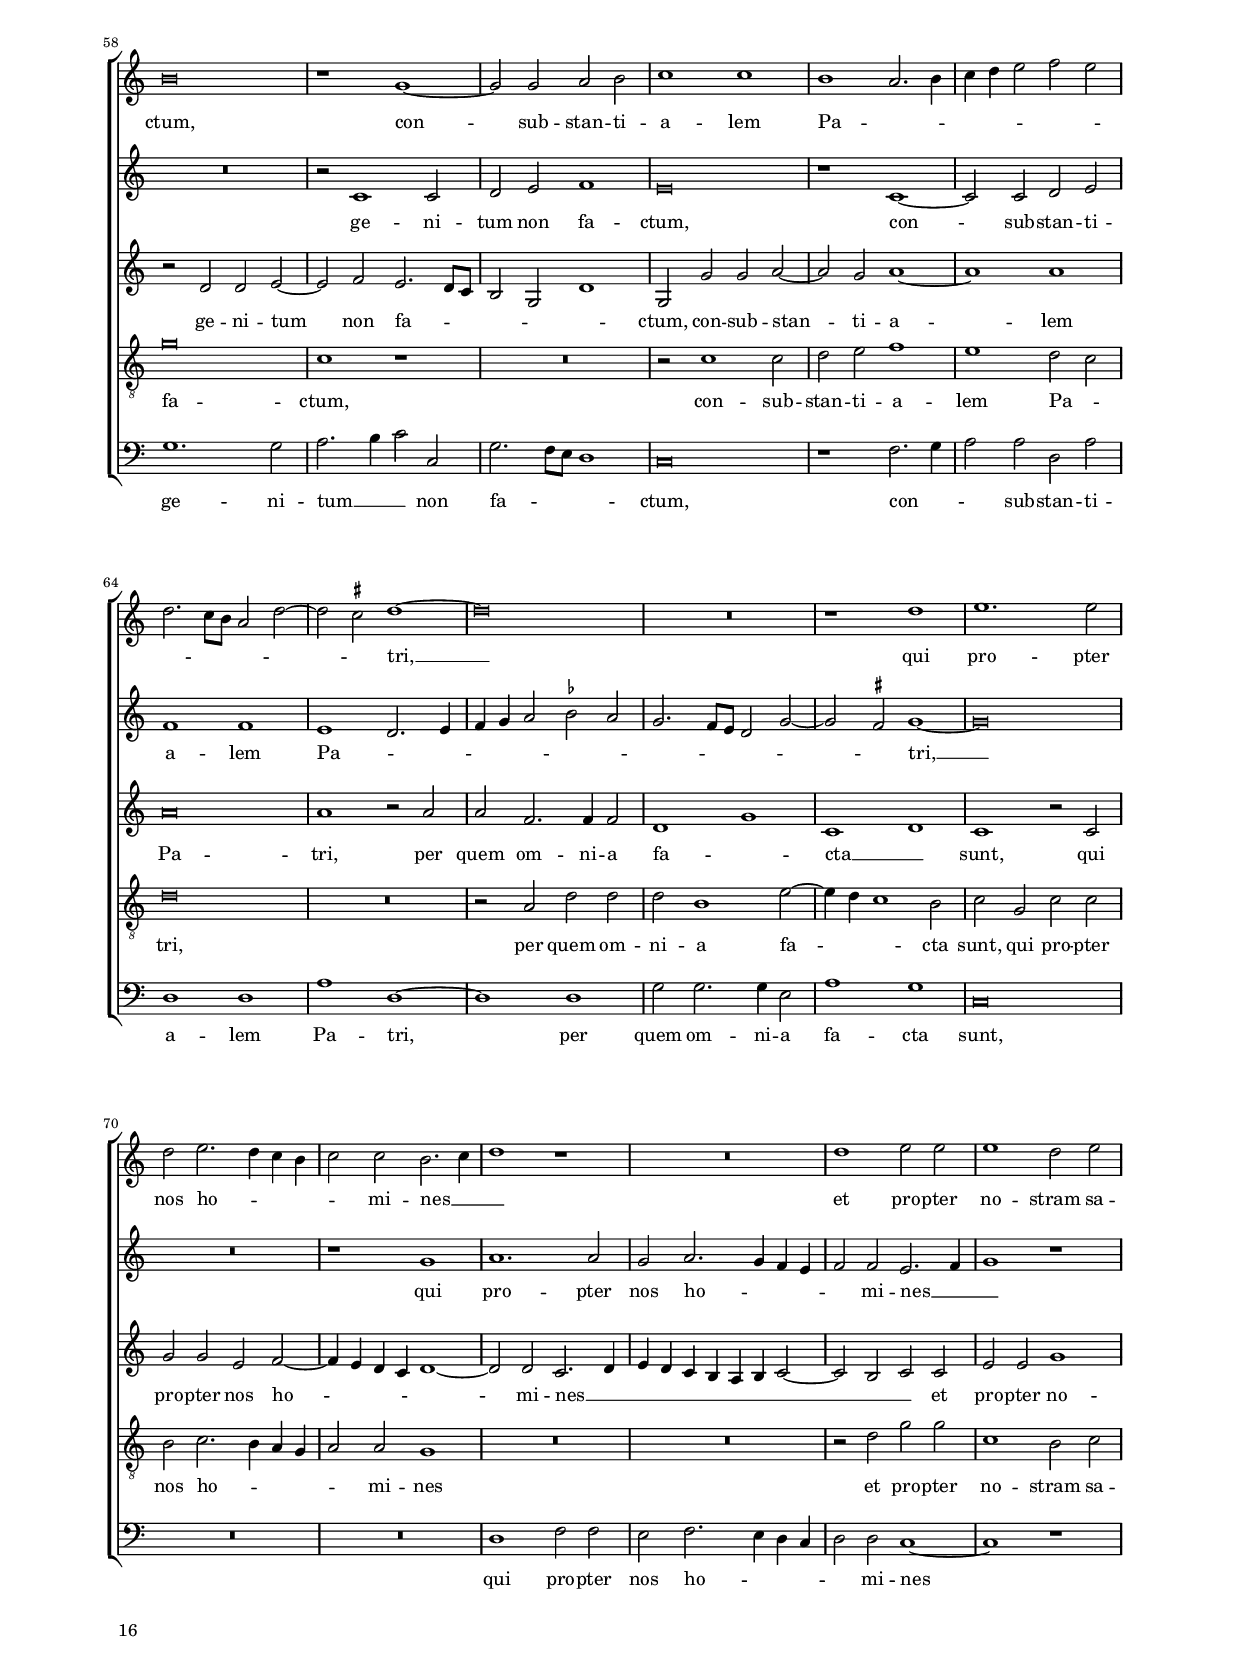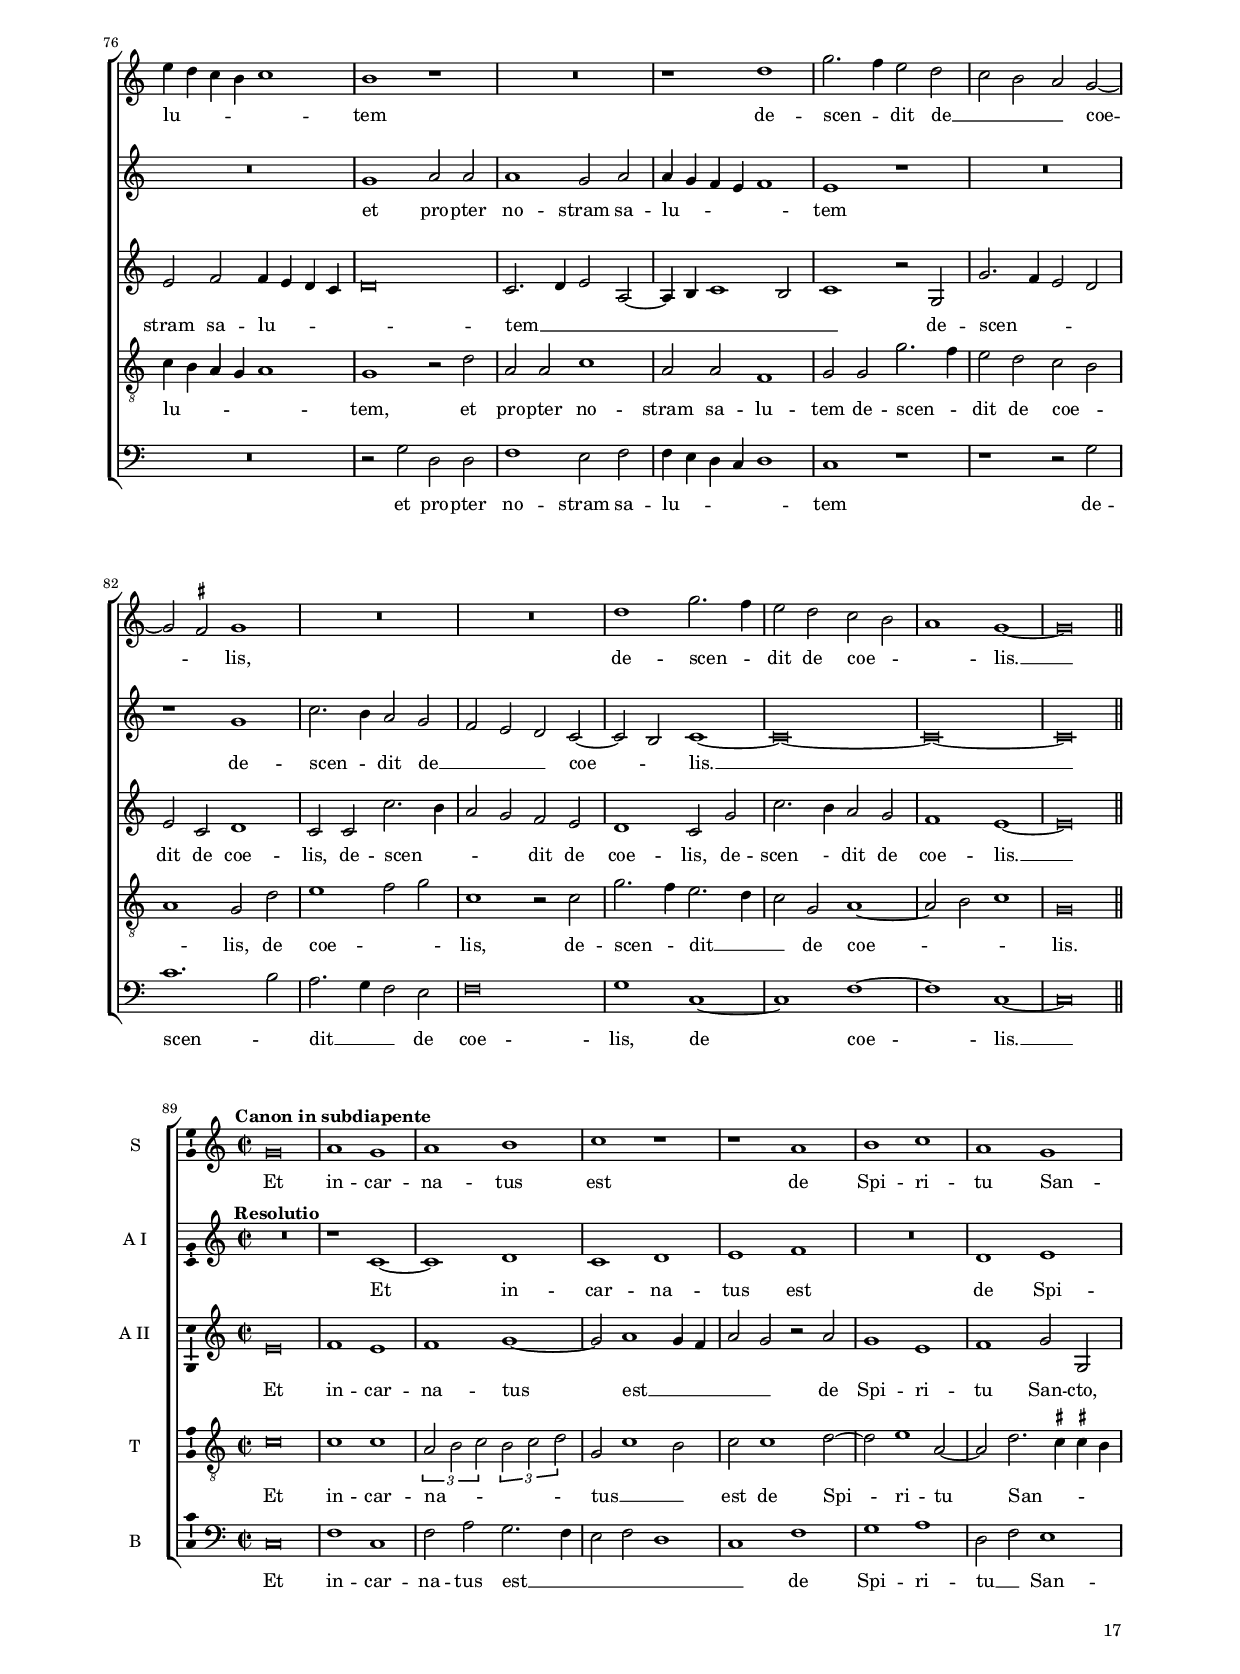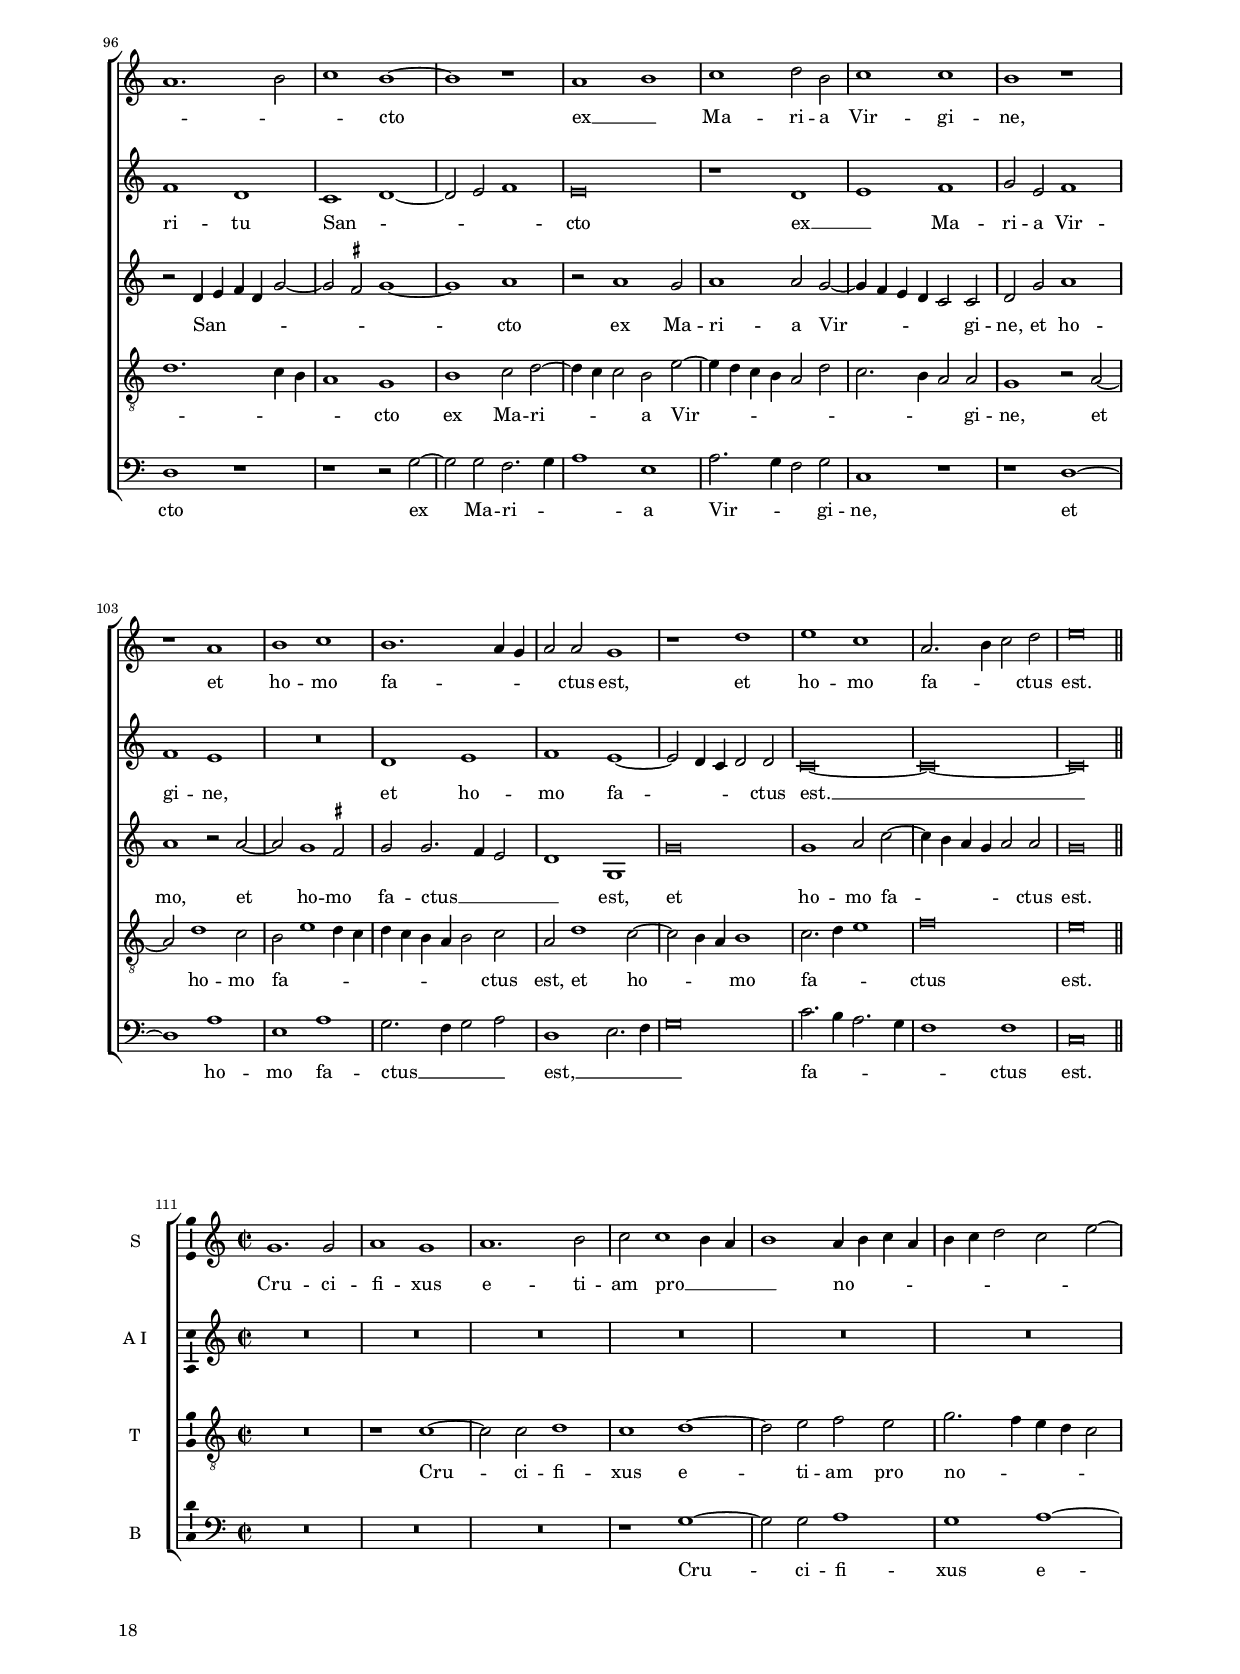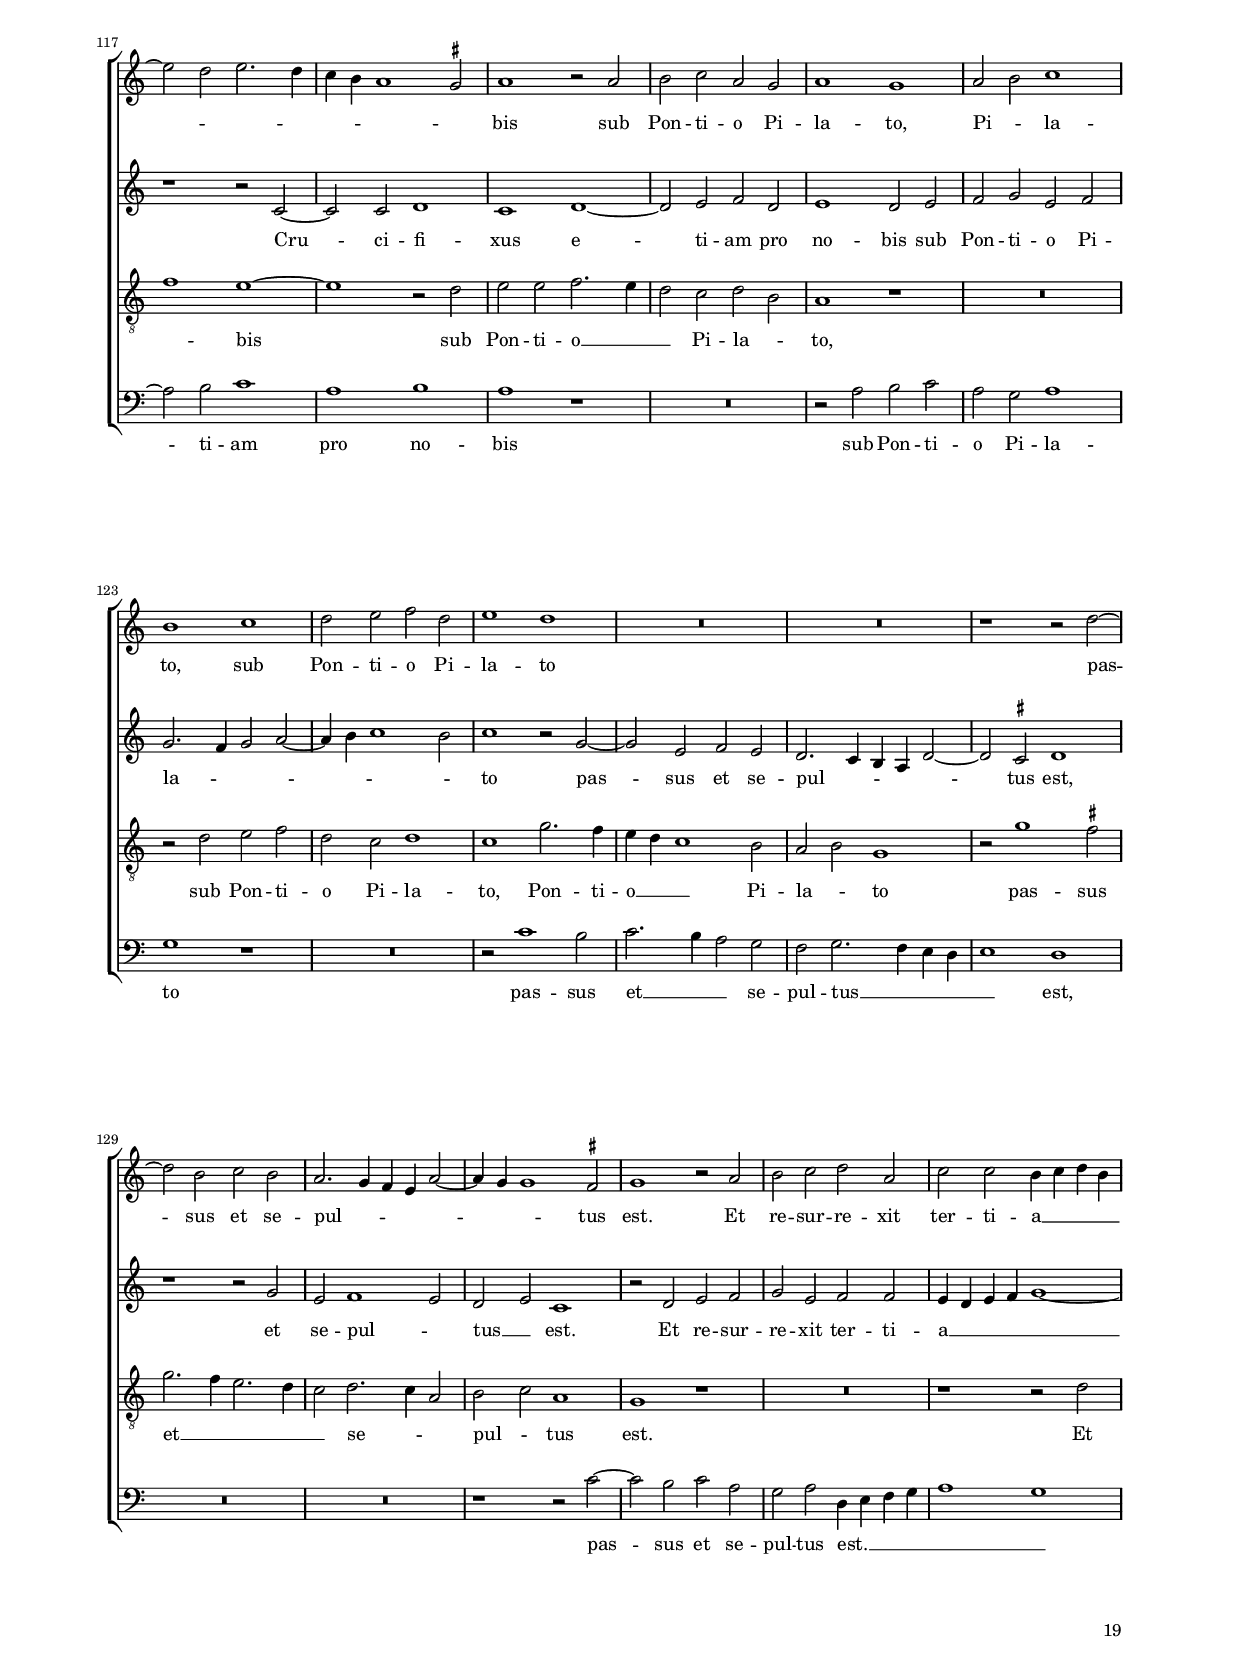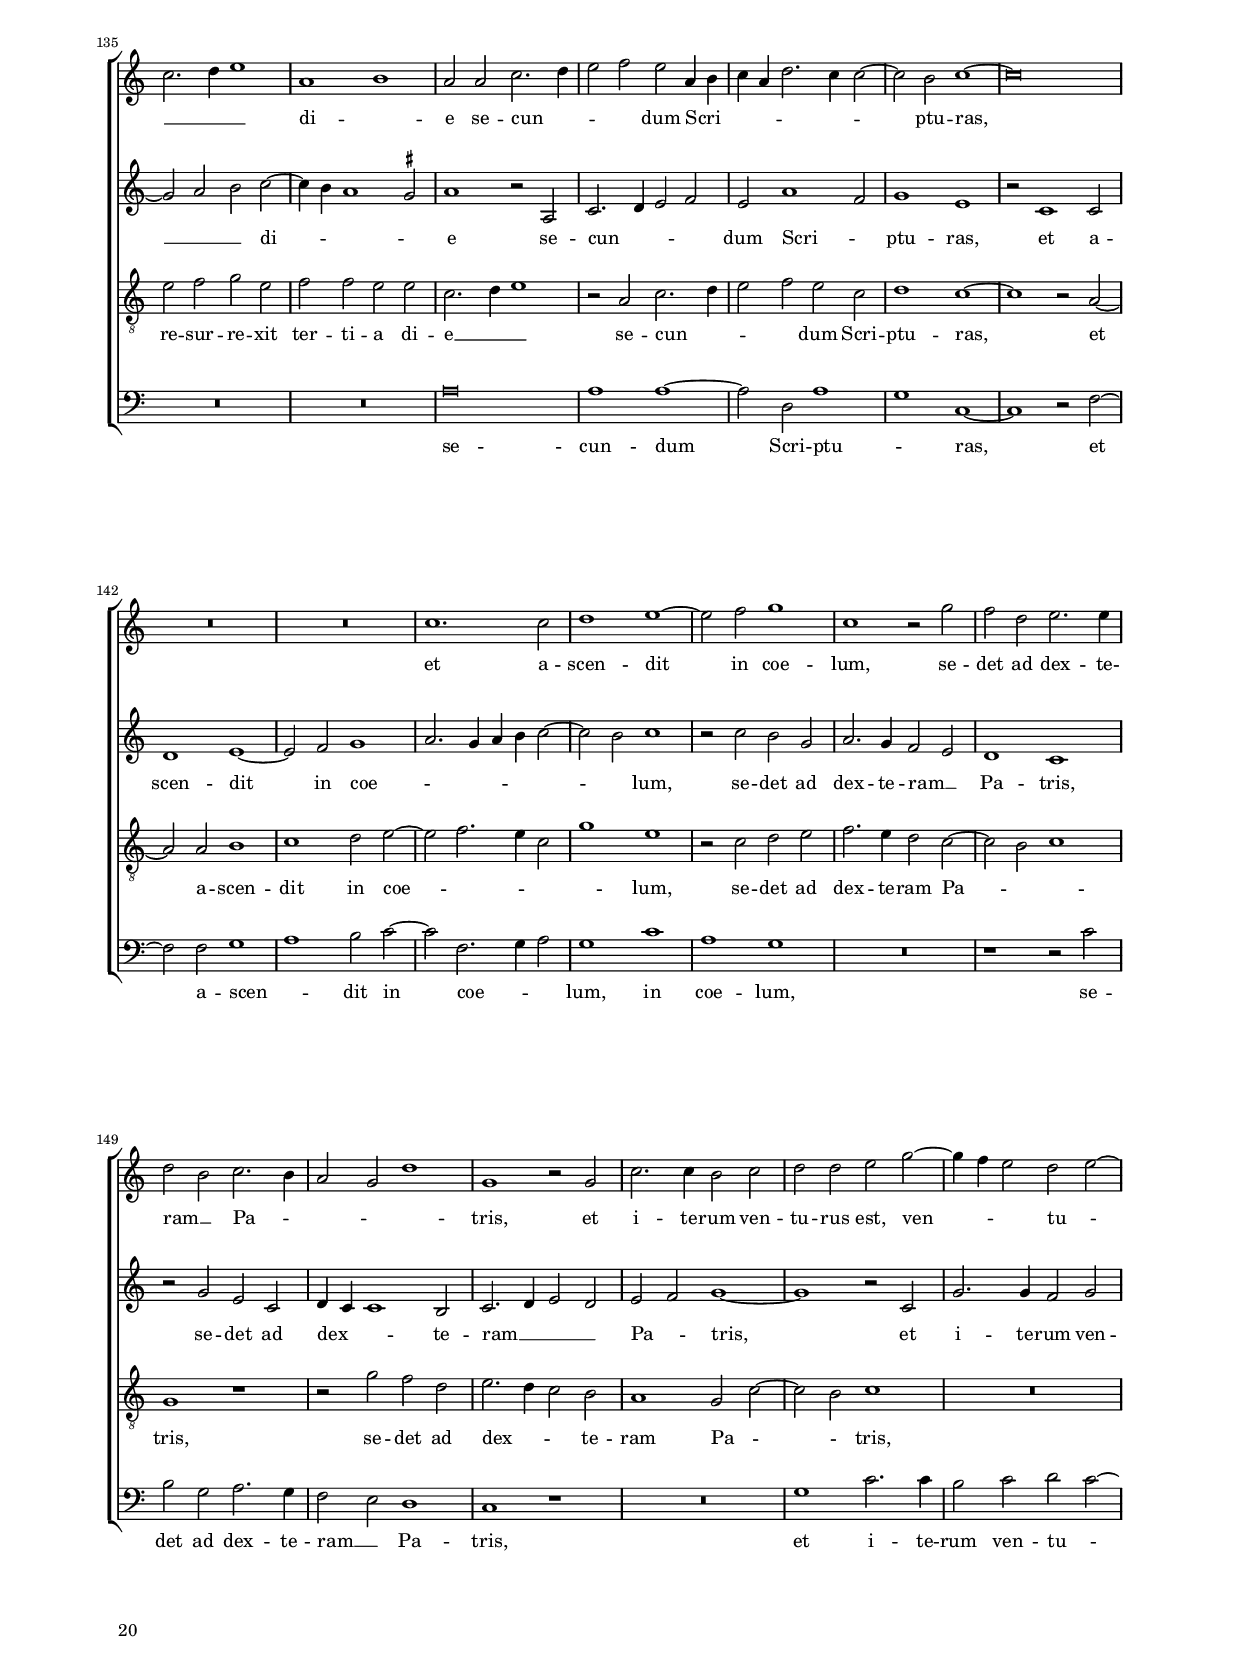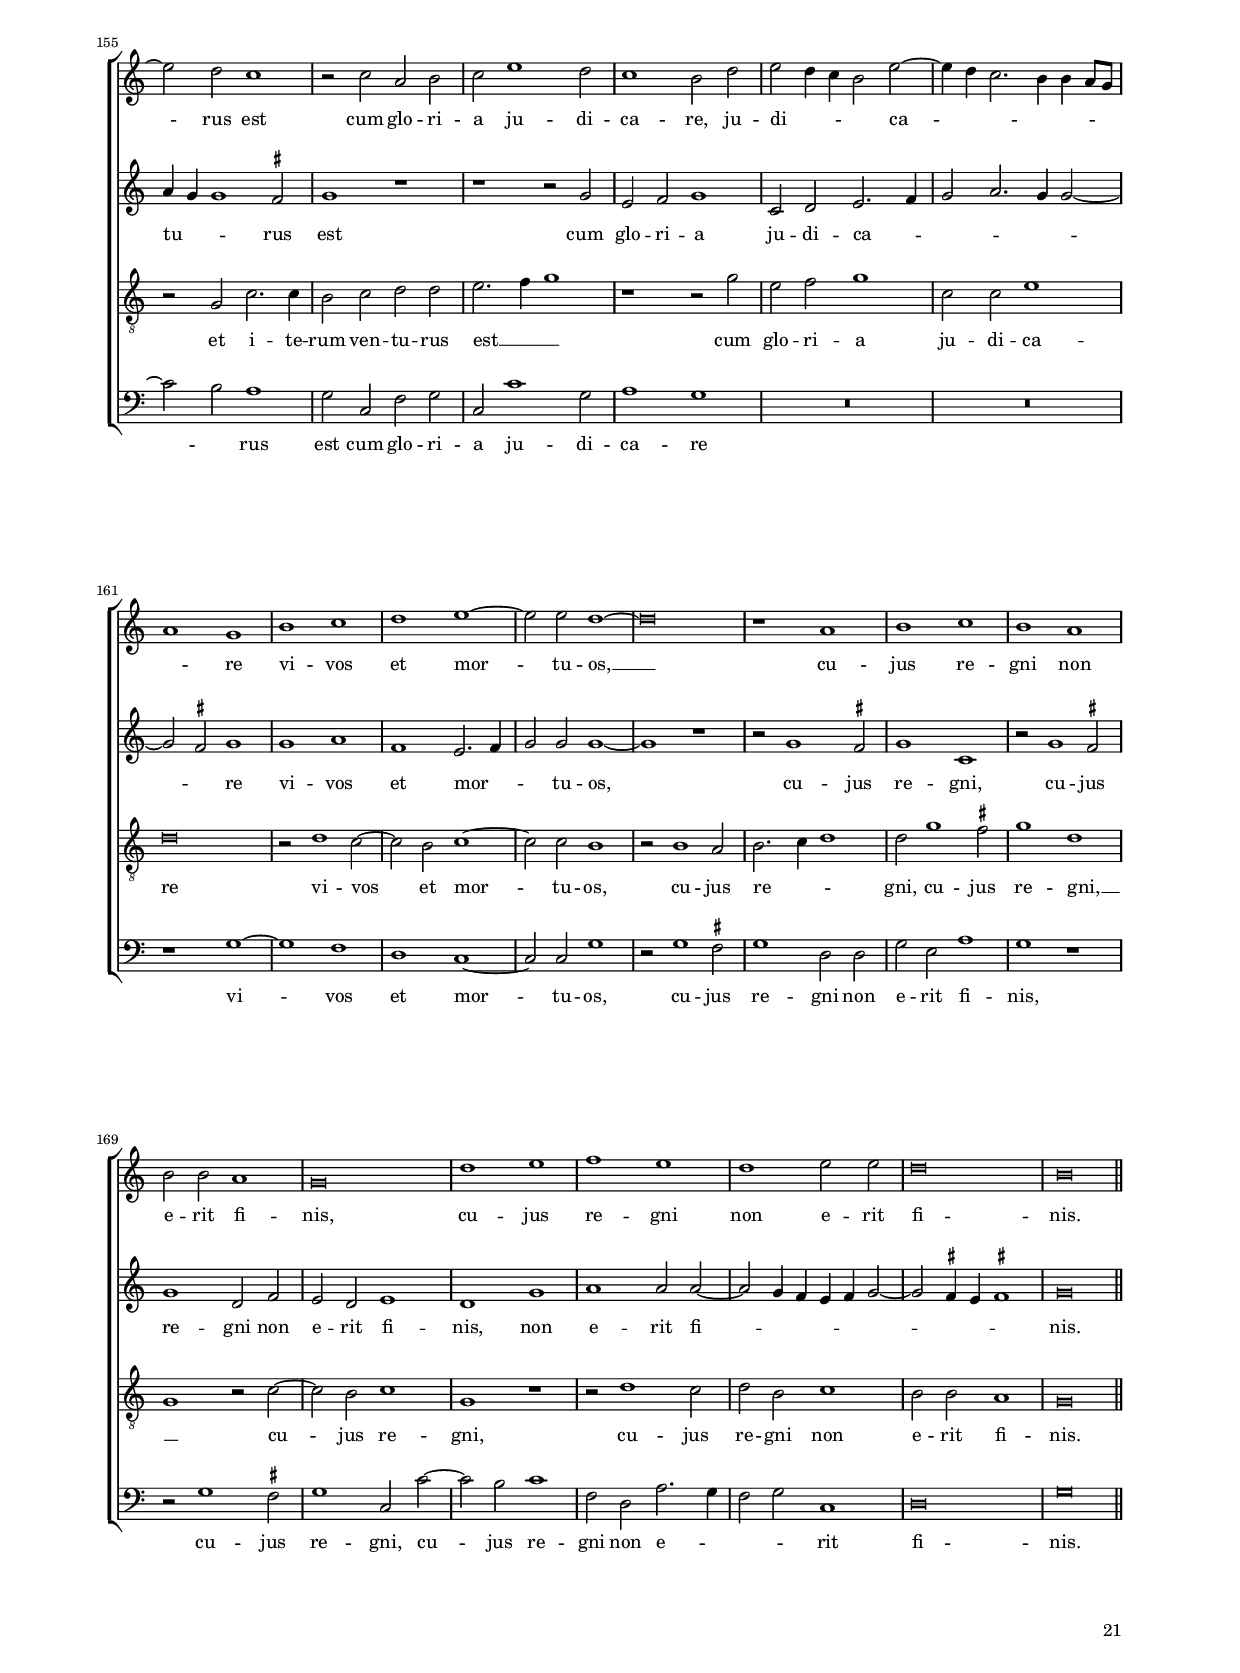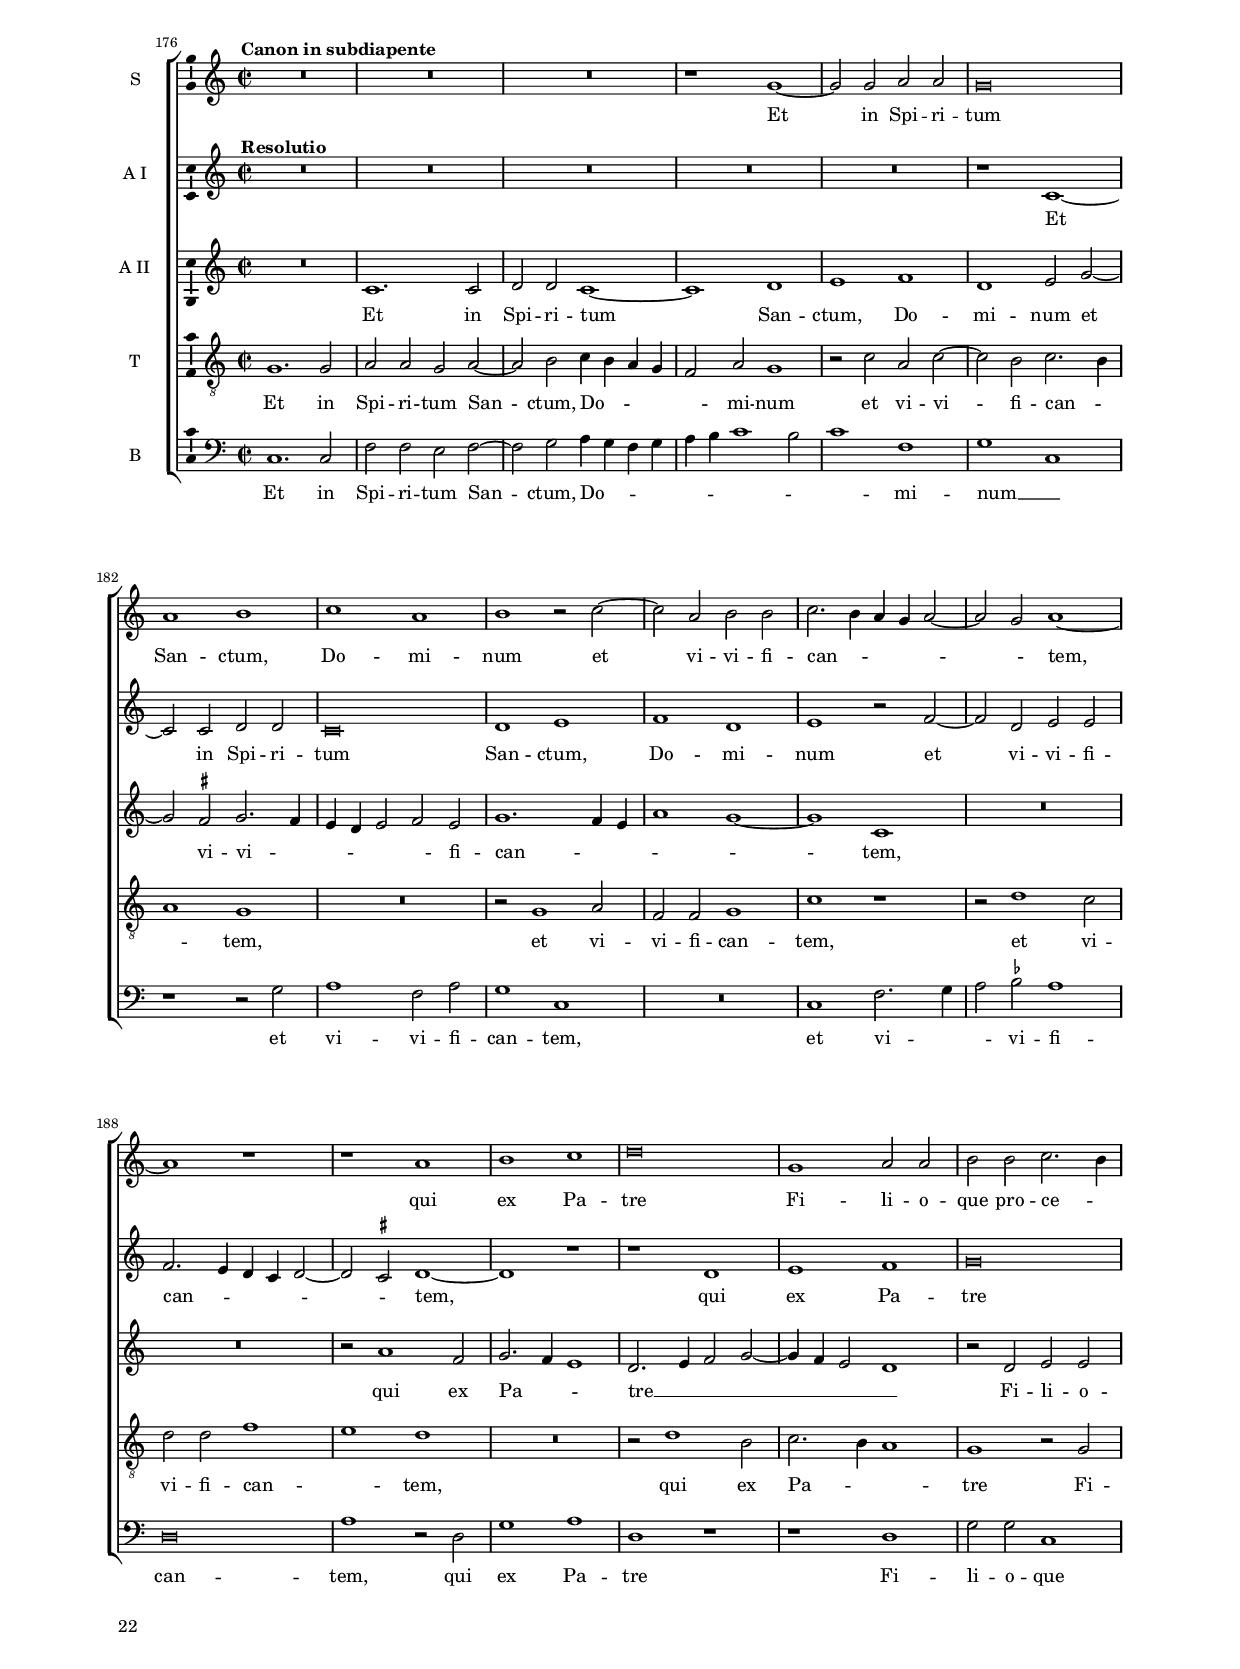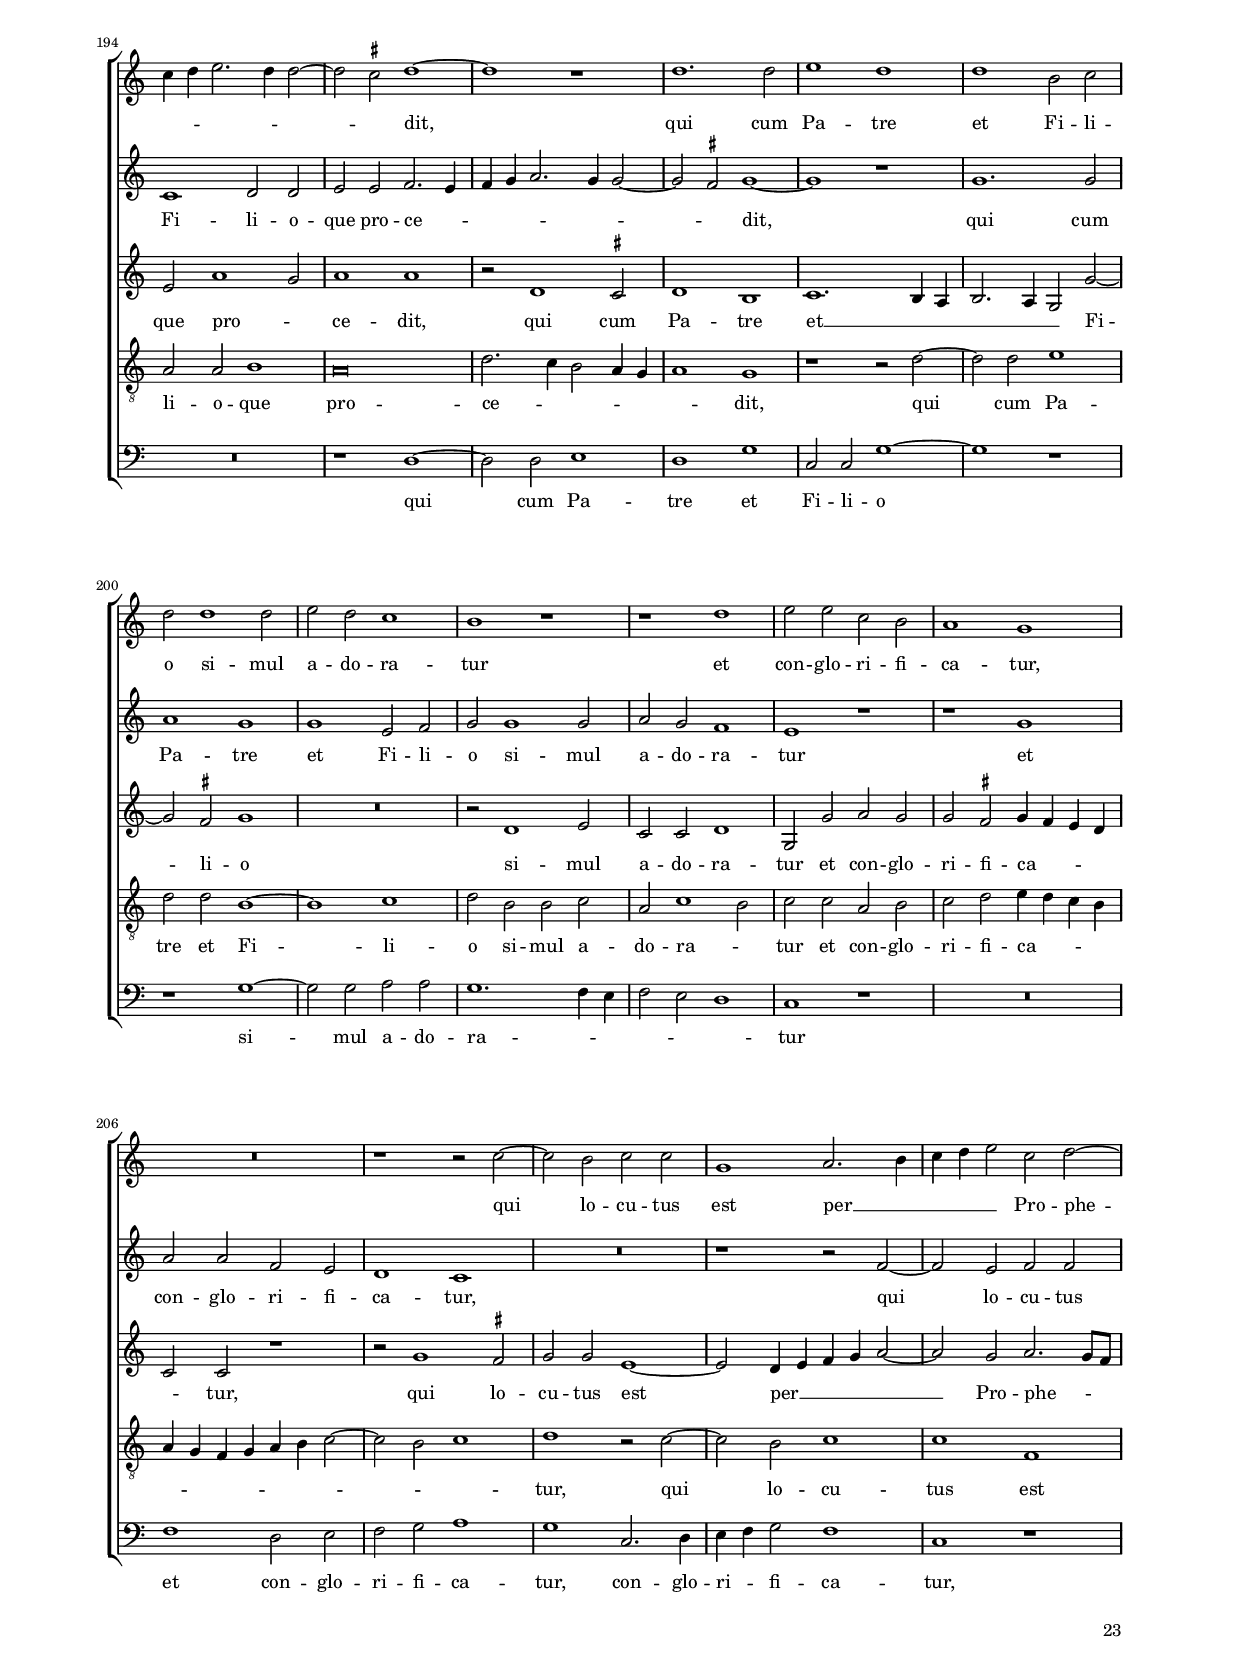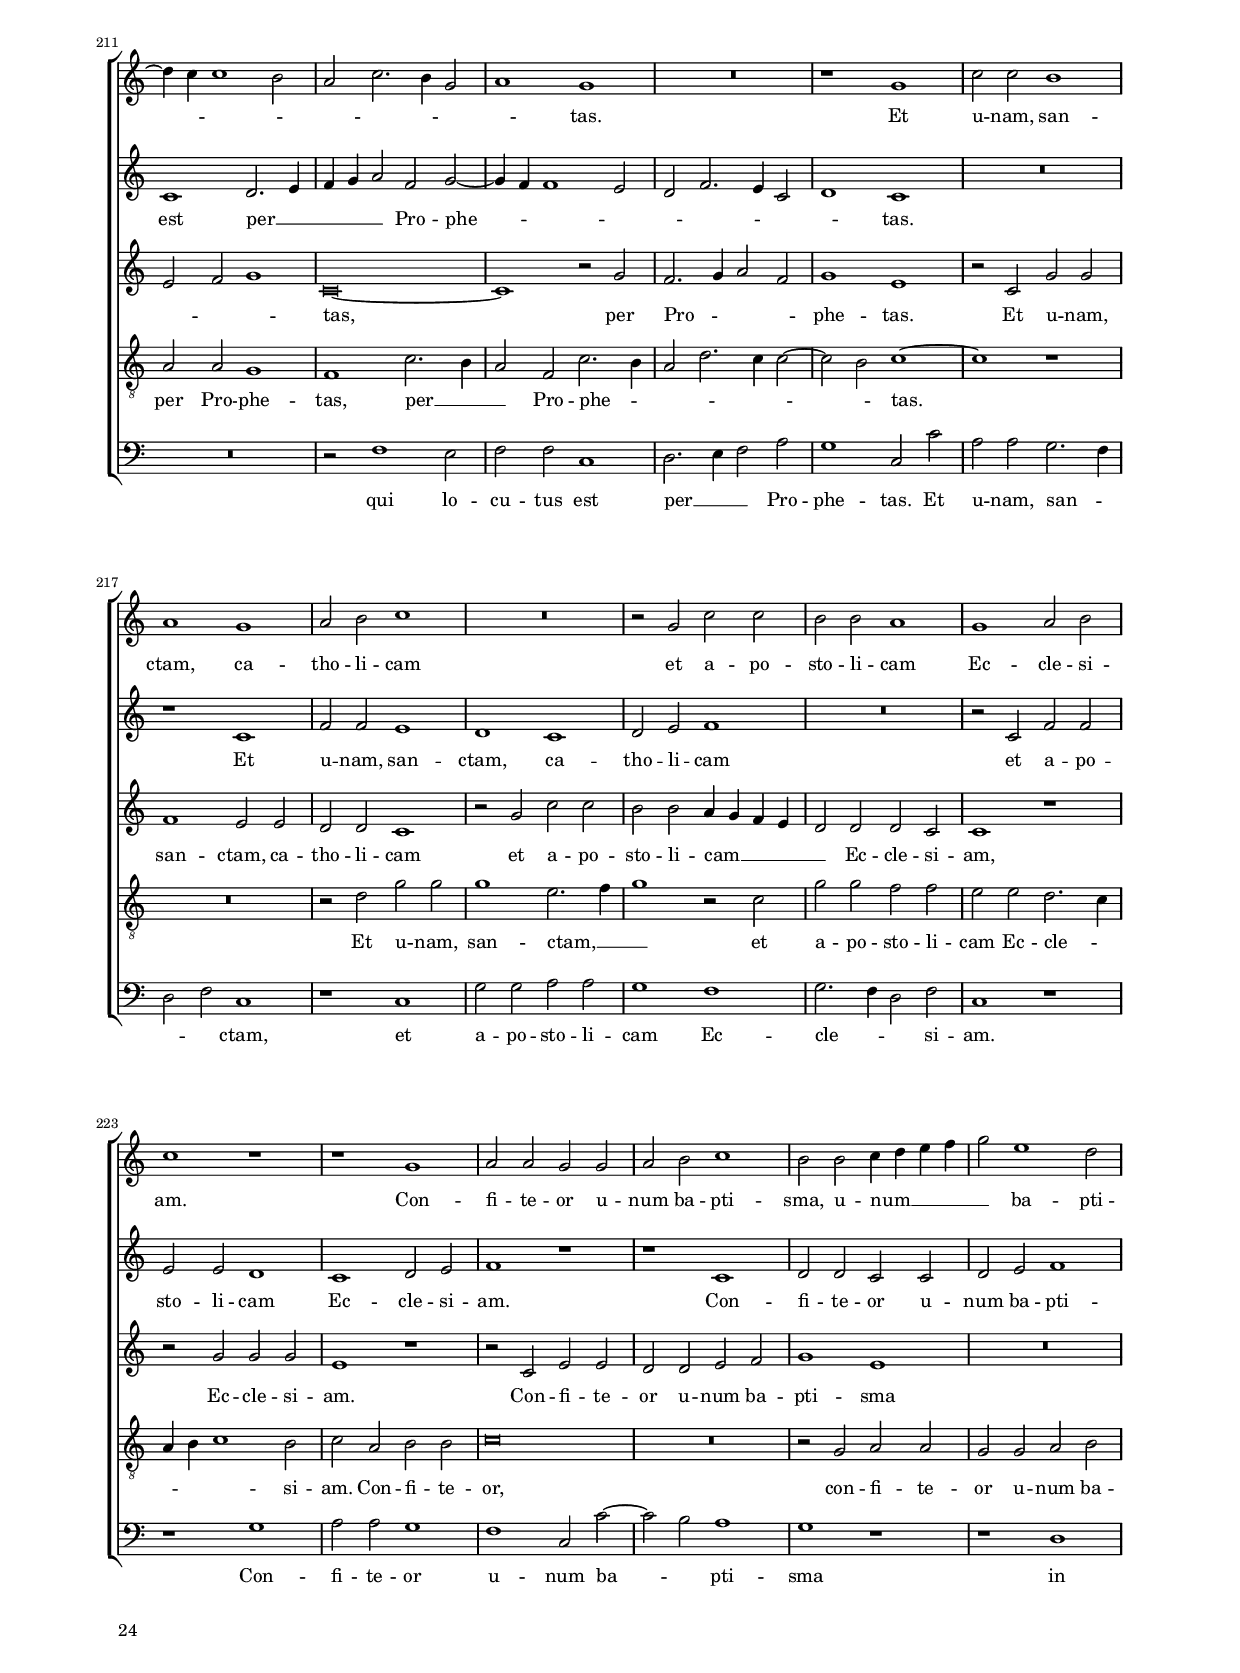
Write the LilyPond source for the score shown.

\version "2.22.2"
\language deutsch
#(set-global-staff-size 15)
% #(set-default-paper-size "letter")
#(ly:set-option 'point-and-click #f)

\header
{
  title="Kyrie"
  composer="Giovanni Pierluigi da Palestrina"
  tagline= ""
}

htitle =\markup { \column { \fontsize #4 \bold "Missa Ad coenam Agni providi" \transparent "xx" \transparent "xx" } }


\paper
	{
	top-margin = 1.6 \cm
	bottom-margin = 0.9 \cm
	left-margin = 2 \cm
	right-margin = 2 \cm
	ragged-bottom = ##f
	ragged-last-bottom = ##t
	print-page-number = ##f
	system-system-spacing = #'((basic-distance . 20) (minimum-distance . 14) (padding . 6) (strechability . 450))
    system-markup-spacing = #'((basic-distance . 20) (minimum-distance . 14) (padding . 6) (strechability . 450))
    score-system-spacing = #'((basic-distance . 17) (minimum-distance . 14))
    oddHeaderMarkup=\markup  \fill-line { \on-the-fly #first-page \htitle }
    oddFooterMarkup=\markup   \fill-line { "" \fromproperty #'page:page-number-string }
    evenFooterMarkup=\markup  \fill-line { \fromproperty #'page:page-number-string "" }
    last-bottom-spacing = #'((basic-distance . 12) (minimum-distance . 7) (padding . 4))
%	systems-per-page = 3
	min-systems-per-page = 3
	scoreTitleMarkup = \markup { \fill-line  { \null \fontsize #3 \bold \fromproperty #'header:piece \fromproperty #'header:opus } }
%	markup-system-spacing #'basic-distance = #12
%	print-all-headers = ##t
	print-first-page-number = ##f
%	first-page-number = 1
	}

    #(define ((double-time-signature glyph a b) grob)
   (grob-interpret-markup grob
          (markup #:override '(baseline-skip . 2.5) #:number
                  (#:line ((markup (#:fontsize 4 #:musicglyph glyph))
                           (#:fontsize -1 #:column (a b)))))))
    
    PhiThree = {
    \once \override Staff.TimeSignature.stencil = #ly:text-interface::print
    \once \override Staff.TimeSignature.text =
    \markup \number { \musicglyph "timesig.mensural34" \vcenter "3" }
    \time 6/2
    }
    
    
global = {
	\key c \major
	\time 2/2 \set Score.measureLength = #(ly:make-moment 2/1)
    \set Score.tempoHideNote = ##t
    \tempo 2 = 90
    \skip 1*2*27 \bar "||"
	}

	ficta = { \once \set suggestAccidentals = ##t }
	
	forget = #(define-music-function (music) (ly:music?) #{
		\accidentalStyle forget
		$music
		\accidentalStyle default
		#})
        % \mark \markup { \fontsize #-3 \note  {1} #1 = \fontsize #-3 \note {1.} #1 }



incipitcantus = \markup { \score {
	{
	\set Staff.instrumentName = \markup { \fontsize #1 "Cantus" }
	\key c \major
	\clef violin
	s4 \bar ""
	}
	\layout  {
	raggedright = ##t
	indent = 1.8 \cm
	line-width = 2.6 \cm
	\context { \Staff \remove Time_signature_engraver }
	\override Staff.Clef.Y-extent = #'(0 . 0)
	}} \hspace #1 }
	
      
incipitaltus = \markup { \score {
	{
	\set Staff.instrumentName = \markup { \fontsize #1 "Altus I" }
	\key c \major
	\clef mezzosoprano
	s4 \bar ""
	}
	\layout  {
	raggedright = ##t
	indent = 1.8 \cm
	line-width = 2.6 \cm
	\context { \Staff \remove Time_signature_engraver }
	\override Staff.Clef.Y-extent = #'(0 . 0)
	}} \hspace #1 }
      
      
incipitquintus = \markup { \score {
	{
	\set Staff.instrumentName = \markup { \fontsize #1 "Altus II" }
	\key c \major
	\clef mezzosoprano
	s4 \bar ""
	}
	\layout  {
	raggedright = ##t
	indent = 1.8 \cm
	line-width = 2.6 \cm
	\context { \Staff \remove Time_signature_engraver }
	\override Staff.Clef.Y-extent = #'(0 . 0)
	}} \hspace #1 }


incipittenor = \markup { \score {
	{
	\set Staff.instrumentName = \markup { \fontsize #1 "Tenor" }
	\key c \major
	\clef alto
	s4 \bar ""
	}
	\layout  {
	raggedright = ##t
	indent = 1.8 \cm
	line-width = 2.6 \cm
	\context { \Staff \remove Time_signature_engraver }
	\override Staff.Clef.Y-extent = #'(0 . 0)
	}} \hspace #1 }
      
      
incipitbassus = \markup { \score {
	{
	\set Staff.instrumentName = \markup { \fontsize #1 "Bassus" }
	\key c \major
	\clef varbaritone
	s4 \bar ""
	}
	\layout  {
	raggedright = ##t
	indent = 1.8 \cm
	line-width = 2.6 \cm
	\context { \Staff \remove Time_signature_engraver }
	\override Staff.Clef.Y-extent = #'(0 . 0)
	}} \hspace #1 }


cantus =  \relative c''
	{
    R\breve^\markup { \hspace #10 \bold "Canon in subdiapente" }
	R\breve
	r1 g
	a1 g
%5
	a2 h c a |
	h2 g1 \ficta fis2
	g1 r
	r1 d'
	e1 d
%10
	e2 f g e |
	f4 e d c h a h2
	a2 g1 \ficta fis2
	g1 r
	R\breve
%15
	r1 g |
	a1 g~
	g1 a
	h1 c2. h4
	a2 g1 \ficta fis2
%20
	g1 r |
	r1 d'
	e2. d4 c2 h
	a1 g2 d4 e
	f4 e f g a h c2~
%25
	c2 h g a~ |
	a4 g g1 \ficta fis2
	g\breve |
	}

    
altus =  \relative c'
	{
	c1 d
	c1 d2 e
	f2 d e4 d c h
	a2 c d e~
%5
	e4 f g1 \ficta fis2 |
	g1 r
	R\breve
	c,1 d
	c1 d
%10
	g,2 a h g |
	d'1 r
	r1 c
	d1 c
	d2 e f d
%15
	e1 r |
	d1 e2. d4
	c2 h a1
	g1 r
	R\breve
%20
	r2 g' a2. g4 |
	f2 e d1
	c2 e f g
	d1 g,2 h
	c2. h4 a2 g~
%25
	g4 a h c d1 |
	h2 d2. c4 a2
	h\breve |
	}


quintus =  \relative c'
	{
    R\breve^\markup { \hspace #-4 \bold "Resolutio" }
	R\breve
	R\breve
	R\breve
%5
	r1 c |
	d1 c
	d2 e f d
	e2 c1 h2
	c1 r
%10
	r1 g' |
	a1 g
	a2 h c a
	h4 a g f e d e2
	d2 c1 h2
%15
	c1 r |
	R\breve
	r1 c
	d1 c~
	c1 d
%20
	e1 f2. e4 |
	d2 c1 h2
	c1 r
	r1 g'
	a2. g4 f2 e
%25
	d\breve~ |
	d\breve~
	d\breve |
	}

	
tenor  =  \relative c'
	{
	r1 g
	a1 g
	a2 h c1~
	c2 a h c~
%5
	c2 h a1 |
	g1 r2 c~
	c2 h c g'~
	g2 \ficta fis g2. \forget f4
	e4 d c1 h4 a
%10
	h2 a g1 |
	r2 d' e2. d4
	c2 h a1
	g1 r
	r2 g a f
%15
	g2 c4 d e f g2~ |
	g2 \ficta fis g c,
	e2 d e f
	g2. f4 e d c2~
	c2 g a1
%20
	c\breve |
	R\breve
	g'1 a2 g~
	g2 \ficta fis g1
	r1 c,
%25
	d2. c4 h2 a |
	h1 a
	g\breve |
	}


bassus  =  \relative c
	{
	R\breve
	R\breve
	R\breve
	R\breve
%5
	R\breve |
	g'1 a
	g1 a2 h
	c2 a g1
	c,1 g'~
%10
	g2 f e1 |
	d1 r
	R\breve
	r2 g a2. g4
	f2 e d1
%15
	c1. e2 |
	d1 r
	R\breve
	g1 a2. g4
	f2 e d1
%20
	c1 f~ |
	f1 g
	c,1 r
	d1 e2 g
	f1. c2
%25
	g'1. \ficta fis2 |
	g1 d
	g\breve |
	}

lyricscantus = \lyricmode {
	Ky -- ri -- e e -- _ _ _ _ lei -- _ son,
    Ky -- ri -- e e -- _ _ _ _ _ _ _ _ _ _ _ lei -- _ son,
    Ky -- ri -- e __ e -- _ _ _ _ lei -- _ son,
    Ky -- ri -- _ _ _ _ e e -- _ _ _ _ _ _ _ _ _ _ _ _ lei -- _ son.
	}


lyricsaltus = \lyricmode {
	Ky -- ri -- e e -- _ _ _ lei -- _ _ _ _ _ _ _ _ _ _ son,
    Ky -- ri -- e e -- lei -- _ _ _ son,
    Ky -- ri -- e e -- _ lei -- _ son,
    Ky -- ri -- _ e e -- lei -- son,
    Ky -- ri -- _ e e -- lei -- son,
    Ky -- ri -- _ e e -- _ _ _ _ _ _ _ _ _ _ lei -- _ _ son.
	}


lyricsquintus = \lyricmode {
	Ky -- ri -- e e -- _ _ _ _ lei -- _ son,
    Ky -- ri -- e e -- _ _ _ _ _ _ _ _ _ _ _ lei -- _ son,
    Ky -- ri -- e __ e -- _ _ _ _ lei -- _ son,
    Ky -- ri -- e~e -- lei -- _ son. __
	}


lyricstenor = \lyricmode {
	Ky -- ri -- e e -- _ _ _ _ lei -- _ _ son,
    Ky -- ri -- e e -- _ _ _ _ _ _ _ _ lei -- _ son,
    Ky -- ri -- _ e e -- lei -- son,
    Ky -- ri -- e e -- lei -- _ _ _ _ _ son,
    Ky -- ri -- _ e e -- lei -- _ _ _ _ _ _ son,
    Ky -- ri -- e~e -- lei -- son,
    Ky -- ri -- _ e e -- lei -- _ son.
	}


lyricsbassus = \lyricmode {
	Ky -- ri -- e e -- _ _ _ _ _ lei -- _ _ son,
    Ky -- ri -- _ e e -- lei -- _ _ son,
    Ky -- ri -- _ e e -- lei -- _ _ _ son,
    Ky -- ri -- e e -- _ lei -- _ _ _ son.
	}


\score
	{  
	\transpose c c { 
	\new ChoirStaff \with { \override StaffGrouper.staff-staff-spacing.basic-distance = #12 }
	<<

	\new Staff << \global
	\new Voice="v1" {
		\set Staff.instrumentName=\incipitcantus
		\set Staff.midiInstrument = "reed organ"
		\clef violin
		\cantus }
	\new Lyrics \lyricsto "v1" {\lyricscantus }
	>>


	\new Staff << \global
	\new Voice="v2" {
		\set Staff.instrumentName=\incipitaltus
		\set Staff.midiInstrument = "reed organ"
		\clef violin % "G_8"
		\altus}
	\new Lyrics \lyricsto "v2" {\lyricsaltus }
	>>    
    

	\new Staff << \global
	\new Voice="v5" {
		\set Staff.instrumentName=\incipitquintus
		\set Staff.midiInstrument = "reed organ"
        \clef violin % "G_8"
		\quintus}
	\new Lyrics \lyricsto "v5" {\lyricsquintus }
	>>


	\new Staff << \global
	\new Voice="v3" {
		\set Staff.instrumentName=\incipittenor
		\set Staff.midiInstrument = "reed organ"
		\clef "G_8"
		\tenor }
	\new Lyrics \lyricsto "v3" {\lyricstenor }
	>>


	\new Staff << \global
	\new Voice="v4" {
		\set Staff.instrumentName=\incipitbassus
		\set Staff.midiInstrument = "reed organ"
		\clef bass 
		\bassus }
	\new Lyrics \lyricsto "v4" {\lyricsbassus}
	>>

	>>
	} % transpose
	

	\layout
	{
    indent = 2.8 \cm
	\context { \Lyrics \override VerticalAxisGroup.nonstaff-relatedstaff-spacing.padding = #1.4 }
%	\context { \Lyrics \override LyricText.font-size = #1 }
	\context { \Staff \override TimeSignature.break-visibility = #end-of-line-invisible }
	\context { \Staff \consists "Ambitus_engraver" }
	\context { \Score \override BarNumber.padding = #2 }
	\context { \Voice \override NoteHead.style = #'baroque }
	}
	
\midi
	{
	}
	
}


%%%%%%%%%%%%%%%%%%%%  CHRISTE ELEISON


global = {
	\key c \major
	\time 2/2 \set Score.measureLength = #(ly:make-moment 2/1)
    \set Score.tempoHideNote = ##t
    \tempo 2 = 90
	\set Score.barNumberVisibility = #all-bar-numbers-visible \bar ""
    \set Score.currentBarNumber = #28
    \skip 1*2*26 \bar "||"
	}

    
cantus  =  \relative c''
	{
	g1 a
	g1 a
	h1 c
	a1 h
%5
	a1 h |
	c1 a
	g1 a
	c1 h
	c1 d
%10
	c1 h |
	a1 h
	c1 d
	h1 c
	c1 h
%15
	a1 h |
	c1 h
	a1 h
	a1 g
	r1 a
%20
	h1 c |
	h1 a
	h1 a
	g\breve~
	g\breve~
%25
	g\breve~ |
	g\breve |
	}
	    
altus =  \relative c'
    { 
	r2 g'1 f2
	e2. d4 c2 d
	g,1 r
	r1 r2 g'~
%5
	g2 f e d |
	c1 d
	r1 r2 d
	e2 c4 d e f g2
	f2 e d g~
%10
	g2 \ficta fis g1 |
	d1 g,
	a2 c1 h2
	d2 e2. c4 f2
	e2. f4 g1
%15
	d1 g, |
	r1 r2 g'
	e2 f g4 f e d
	c2 d g, g'
	a2 g1 \ficta fis2
%20
	g1 r |
	r2 g e f
	g4 f e d c2 d
	g,2 c1 d2
	e1 c2 d
%25
	e1 c |
	d\breve |
	}

quintus =  \relative c'
	{
	R\breve
	R\breve
	r1 r2 g'~
	g2 f e d
%5
	c2 d g,1 |
	r1 r2 d'
	e2 g1 \ficta fis2
	g\breve
	r1 r2 d
%10
	e2 c4 d e f g2~ |
	g2 \ficta fis g2. \forget f4
	e4 d e2 d1
	g,1 r
	R\breve
%15
	r1 r2 g' |
	e2 f g4 f e d
	c2 d g,1
	r2 d' h c
	a2 d1 c2
%20
	d2 g, a1 |
	g1 r
	r2 g' e f
	g4 f e d c2 h
	c2. d4 e2 d
%25
	c2 e1 d4 c |
	h\breve |
	}

tenor  =  \relative c'
	{
	R\breve
	r2 g'1 f2
	e2 d c1
	d1 g,
%5
	R\breve |
	r2 g'1 f2
	e1 d
	c1 r2 g
	a2 c1 h2
%10
	a1 g |
	r2 d'1 e2
	c1 g
	r2 g a f4 g
	a4 h c d e f g2~
%15
	g2 \ficta fis g1 |
	R\breve
	r1 r2 g
	e2 f g4 f e d
	c2 h a1
%20
	g2 g' e f |
	g4 f e d c2 d
	g,1 r2 d'
	h2 c e d~
	d4 c c1 h2
%25
	c1. h4 a |
	g\breve |
	}


lyricscantus = \lyricmode {
    Chri -- _ _ _ _ _ ste e -- _ _ _ _ lei -- _ _ son,
    Chri -- _ _ _ ste e -- _ _ _ _ lei -- _ son,
    Chri -- _ _ _ _ _ ste e -- lei -- _ _ _ _ _ son. __
	}
    
lyricsaltus = \lyricmode {
    Chri -- _ _ _ _ _ ste,
    Chri -- _ _ _ _ ste,
    e -- _ lei -- _ _ _ _ _ _ _ _ _ _ _ son,
    e -- lei -- _ _ _ _ _ _ _ _ _ son,
    e -- lei -- _ _ _ _ _ _ _ son,
    e -- lei -- _ _ son,
    e -- lei -- _ _ _ _ _ _ _ son,
    e -- _ lei -- _ _ _ _ son.
	}

lyricsquintus = \lyricmode {
    Chri -- _ _ _ _ _ ste,
    e -- lei -- _ _ son,
    e -- lei -- _ _ _ _ _ _ _ _ _ _ _ _ son,
    e -- lei -- _ _ _ _ _ _ _ son,
    e -- lei -- _ _ _ _ _ _ _ son,
    e -- lei -- _ _ _ _ _ _ _ _ _ _ _ _ _ _ _ son.
	}

lyricstenor = \lyricmode {
    Chri -- _ _ _ _ _ ste,
    Chri -- _ _ _ ste,
    e -- lei -- _ _ _ son,
    e -- lei -- _ son,
    e -- lei -- _ _ _ _ _ _ _ _ _ _ son,
    e -- lei -- _ _ _ _ _ _ _ _ son,
    e -- lei -- _ _ _ _ _ _ _ son,
    e -- lei -- _ _ _ _ _ _ _ _ _ son.
	}


\score
{  
	\transpose c c {
	\new ChoirStaff \with { \override StaffGrouper.staff-staff-spacing.basic-distance = #12 }
	<<

	\new Staff << \global
	\new Voice="v1" {
	  \set Staff.instrumentName= "S"
		\set Staff.midiInstrument = "reed organ"
		\clef violin 
		\cantus}
	\new Lyrics \lyricsto "v1" {\lyricscantus }
	>>
	  
	\new Staff << \global
	\new Voice="v2" {
	  \set Staff.instrumentName= "A I"
		\set Staff.midiInstrument = "reed organ"
		\clef violin % "G_8"
		\altus}
	\new Lyrics \lyricsto "v2" {\lyricsaltus }
	>>
    

	\new Staff << \global
	\new Voice="v5" {
	  \set Staff.instrumentName= "A II"
		\set Staff.midiInstrument = "reed organ"
        \clef violin % "G_8"
		\quintus}
	\new Lyrics \lyricsto "v5" {\lyricsquintus }
	>>


	\new Staff <<\global
	\new Voice="v3" {
	  \set Staff.instrumentName= "T"
		\set Staff.midiInstrument = "reed organ"
		\clef "G_8"
		\tenor }
	\new Lyrics \lyricsto "v3" {\lyricstenor }
	>>
	>>
	} % transpose

	\layout
	{
	indent = 1 \cm
	\context { \Lyrics \override VerticalAxisGroup.nonstaff-relatedstaff-spacing.padding = #1.4 }
%	\context { \Lyrics \override LyricText.font-size = #1 }
	\context { \Staff \override TimeSignature.break-visibility = #end-of-line-invisible }
    \context { \Staff \consists "Ambitus_engraver" }
	\context { \Score \override BarNumber.padding = #2 }
	\context { \Voice \override NoteHead.style = #'baroque }
	}

\midi
	{
	}

}


%%%%%%%%%%%%%%%%%%%%  KYRIE II


global = {
	\key c \major
	\time 2/2 \set Score.measureLength = #(ly:make-moment 2/1)
    \set Score.tempoHideNote = ##t
    \tempo 2 = 90
	\set Score.barNumberVisibility = #all-bar-numbers-visible \bar ""
    \set Score.currentBarNumber = #54
    \skip 1*2*26 \bar "|."
	}

cantus  =  \relative c''
	{
	a\breve~^\markup { \hspace #-4 \bold "Canon in subdiapente" }
	a1 h
	c1 h
	a1 h
%5
	a1 g |
	R\breve
	d'1 g~
	g2 f e c
	d2. c4 h2 a~
%10
	a4 g g2. \ficta fis8 e \ficta fis!2 |
	g1 r
	R\breve
	r1 d'
	e1 f
%15
	e1 d |
	e1 d
	R\breve
	a1 h
	c1 h
%20
	a1 h |
	a1 g
	d'1 e2 c~
	c2 h c1
	d2. c4 h2 a~
%25
	a4 g g1 \ficta fis2 |
	g\breve |
	}
	
altus =  \relative c'
    { 
	e1 f~
	f2 e d e
	c4 d e f g2 g,
	d'2. c4 h2 g
%5
	a1 h2 c |
	a2 a'1 g2
	g1. e2
	a\breve
	d,2 g1 f2
%10
	d2 e1 d4 c |
	d2. e4 f e d c
	h4 a h1 a2
	g1 r2 d'
	g2 a1 f2
%15
	a2 g g1 |
	r2 c, d1
	e2 f1 e2
	f2. e4 d c d2
	c1 r2 g
%20
	d'2. c4 h2 g |
	a1 h2 c~
	c2 h c4 d e f
	g\breve
	r2 g, d'2. c4
%25
	h2 g a d |
	h\breve |
	}


quintus =  \relative c'
	{
	R\breve^\markup { \hspace #-5 \bold "Resolutio" }
	R\breve
	R\breve
	d\breve~
%5
	d1 e |
	f1 e
	d1 e
	d1 c
	R\breve
%10
	g'1 c~ |
	c2 h a f
	g2. f4 e2 d~
	d4 c c2. h8 a h2
	c1 r
%15
	R\breve |
	r1 g'
	a1 \ficta b
	a1 g
	a1 g
%20
	R\breve |
	d1 e
	f1 e
	d1 e
	d\breve~
%25
	d\breve~ |
	d\breve |
	}


tenor  =  \relative c'
	{
	a1 d~
	d2 c h g
	a4 h c d e f g2~
	g2 \ficta fis g1
%5
	r1 g, |
	d'2 a c1
	g1 r
	r2 a2. h4 c a
	h2 g d'2. c4
%10
	h2 c a1 |
	g1 d'~
	d1 r2 d
	g1. f2
	e2 c d1
%15
	a2 c1 h2 |
	a2 c g1
	r1 r2 g
	c2 d g, h
	a4 h c d e f g2~
%20
	g2 \ficta fis g1 |
	R\breve
	R\breve
	g,1 c~
	c2 h g a
%25
	h1 a |
	g\breve |
	}


bassus  =  \relative c
	{
	R\breve
	R\breve
	R\breve
	d1 g~
%5
	g2 f e c |
	d4 e f g a h c2~
	c2 h c c,
	d1 a'
	g1 r
%10
	R\breve |
	r1 d
	g1. f2
	e2 c d1
	c1 r
%15
	r1 g' |
	c1. b2
	a2 f g1
	f1 r
	R\breve
%20
	d1 g~ |
	g2 f e c
	d1 c
	r1 c
	g'1. \ficta fis2
%25
	g1 d |
	g\breve |
	}

    
lyricscantus = \lyricmode {
    Ky -- ri -- _ _ _ _ _ e,
    Ky -- _ ri -- e e -- lei -- _ _ _ _ _ _ _ _ son,
    Ky -- ri -- _ _ _ _ e,
    Ky -- ri -- _ _ _ _ _ e,
    Ky -- _ ri -- _ e e -- _ _ _ _ lei -- _ son.
	}

    
lyricsaltus = \lyricmode {
    Ky -- _ ri -- e e -- lei -- _ _ _ _ _ _ _ _ son,
    Ky -- _ ri -- e e -- _ lei -- _ son,
    Ky -- _ ri -- e e -- _ _ lei -- _ _ _ _ _ _ _ _ _ son,
    Ky -- ri -- e e -- lei -- _ son,
    Ky -- ri -- e e -- _ lei -- _ _ _ _ son,
    Ky -- ri -- _ e e -- lei -- _ _ _ son, __ _ _ _ _
    Ky -- ri -- _ e e -- lei -- _ son.
	}


lyricsquintus = \lyricmode {
    Ky -- ri -- _ _ _ _ _ e,
    Ky -- _ ri -- e e -- lei -- _ _ _ _ _ _ _ _ son,
    Ky -- ri -- _ _ _ _ e,
    Ky -- ri -- e e -- lei -- _ son. __
	}


lyricstenor = \lyricmode {
    Ky -- _ ri -- e e -- lei -- _ _ _ _ _ _ _ son,
    Ky -- ri -- e~e -- lei -- son,
    Ky -- _ _ _ _ ri -- e __ _ _ e -- lei -- _ son, __
    Ky -- _ ri -- e e -- lei -- _ _ _ _ _ son,
    Ky -- ri -- _ e e -- lei -- _ _ _ _ _ _ _ son,
    Ky -- _ ri -- e e -- lei -- _ son.
	}


lyricsbassus = \lyricmode {
    Ky -- _ ri -- e e -- lei -- _ _ _ _ _ _ _ _ _ _ _ son,
    Ky -- _ ri -- e e -- lei -- son,
    Ky -- _ ri -- e e -- lei -- son,
    Ky -- _ ri -- e e -- lei -- son,
    Ky -- _ ri -- e~e -- lei -- son.
	}


\score
{  
	\transpose c c {
	\new ChoirStaff \with { \override StaffGrouper.staff-staff-spacing.basic-distance = #12 }
	<<

	\new Staff << \global
	\new Voice="v1" {
	  \set Staff.instrumentName= "S"
		\set Staff.midiInstrument = "reed organ"
		\clef violin 
		\cantus}
	\new Lyrics \lyricsto "v1" {\lyricscantus }
	>>
	  
	\new Staff << \global
	\new Voice="v2" {
	  \set Staff.instrumentName= "A I"
		\set Staff.midiInstrument = "reed organ"
		\clef violin % "G_8"
		\altus}
	\new Lyrics \lyricsto "v2" {\lyricsaltus }
	>>
    

	\new Staff << \global
	\new Voice="v5" {
	  \set Staff.instrumentName= "A II"
		\set Staff.midiInstrument = "reed organ"
        \clef violin % "G_8"
		\quintus}
	\new Lyrics \lyricsto "v5" {\lyricsquintus }
	>>


	\new Staff <<\global
	\new Voice="v3" {
	  \set Staff.instrumentName= "T"
		\set Staff.midiInstrument = "reed organ"
		\clef "G_8"
		\tenor }
	\new Lyrics \lyricsto "v3" {\lyricstenor }
	>>


	\new Staff <<\global
	\new Voice="v4" {
	  \set Staff.instrumentName= "B"
		\set Staff.midiInstrument = "reed organ"
		\clef bass
		\bassus }
	\new Lyrics \lyricsto "v4" {\lyricsbassus}
	>>
	
	>>
	} % transpose

	\layout
	{
	indent = 1 \cm
	\context { \Lyrics \override VerticalAxisGroup.nonstaff-relatedstaff-spacing.padding = #1.4 }
%	\context { \Lyrics \override LyricText.font-size = #1 }
	\context { \Staff \override TimeSignature.break-visibility = #end-of-line-invisible }
    \context { \Staff \consists "Ambitus_engraver" }
	\context { \Score \override BarNumber.padding = #2 }
	\context { \Voice \override NoteHead.style = #'baroque }
	}

\midi
	{
	}

}


%%%%%%%%%%%%%%%%%%%%%%%%%%%%%   GLORIA



	
global = {
	\key c \major
	\time 2/2 \set Score.measureLength = #(ly:make-moment 2/1)
        \set Score.tempoHideNote = ##t
        \tempo 2 = 90
        \skip 1*2*76 \bar "||"
	}

	ficta = { \once \set suggestAccidentals = ##t }
	
	forget = #(define-music-function (music) (ly:music?) #{
		\accidentalStyle forget
		$music
		\accidentalStyle default
		#})
       

cantus =  \relative c''
	{
	R\breve^\markup { \hspace #-4 \bold "Resolutio" }
	R\breve
	R\breve
	r1 g~
%5
	g2 g a g |
	a2 h c a
	h1 r
	R\breve
	r2 d1 c2
%10
	h2 a1 g2~ |
	g2 \ficta fis g1
	a1 h2 h
	a1 r
	R\breve
%15
	r1 r2 d~ |
	d2 \ficta cis d d
	h1 a
	h2 a4 g h2 a
	r2 d1 \ficta cis2
%20
	d2 d a1 |
	r2 d d \ficta cis
	d1 h
	a1 r2 h
	c2 a h1
%25
	c2 e2. d4 d2~ |
	d2 \ficta cis d1
	R\breve
	R\breve
	r2 e2. e4 e2
%30
	c2 c d2 e~ |
	e4 d d1 \ficta cis2
	d1 r
	R\breve
	a1 h
%35
	c1 a2 d~ |
	d2 h c1~
	c1 d
	h1 r
	R\breve
%40
	R\breve |
	r2 a2. a4 a2
	h1 c2 d~
	d2 h c1~
	c1 h
%45
	R\breve |
	a1 h
	c1 a
	g1 a2 c
	h2. c4 d1
%50
	c2 h1 a2 |
	h1 r
	R\breve
	r2 a h c
	d1 h2 c~
%55
	c2 h a a |
	g1 r
	r2 a h g4 a
	h4 c d1 \ficta cis2
	d1 r
%60
	R\breve |
	a1 h2 h
	c1 h
	a1 h
	a\breve
%65
	g1 r |
	R\breve
	R\breve
	r2 d' e e
	f2. e4 d2 e~
%70
	e4 d d1 \ficta cis2 |
	d1 r
	R\breve
	a1 h2 h
	c2. h4 a2 h~
%75
	h4 a g1 \ficta fis2 |
	g\breve |
	}


altus =  \relative c'
	{
	r1^\markup { \hspace #-2 \bold "Canon in diapente" } c~
	c2 c d c
	d2 e f d
	e1 r
%5
	R\breve |
	r2 g1 f2
	e2 d1 c2~
	c2 h c1
	d1 e2 e
%10
	d1 r |
	R\breve
	r1 r2 g~
	g2 \ficta fis g g
	e1 d
%15
	e2 d4 c e2 d |
	r2 g1 \ficta fis2
	g2 g d1
	r2 g g \ficta fis
	g1 e
%20
	d1 r2 e |
	f2 d e1
	f2 a2. g4 g2~
	g2 \ficta fis g1
	R\breve
%25
	R\breve |
	r2 a2. a4 a2
	f2 f g a~
	a4 g g1 \ficta fis2
	g1 r
%30
	R\breve |
	d1 e
	f1 d2 g~
	g2 e f1~
	f1 g
%35
	e1 r |
	R\breve
	R\breve
	r2 d2. d4 d2
	e1 f2 g~
%40
	g2 e f1~ |
	f1 e
	R\breve
	d1 e
	f1 d
%45
	c1 d2 f |
	e2. f4 g1
	f2 e1 d2
	e1 r
	R\breve
%50
	r2 d e f |
	g1 e2 f~
	f2 e d d
	c1 r
	r2 d e c4 d
%55
	e4 f g1 \ficta fis2 |
	g1 r
	R\breve
	d1 e2 e
	f1 e
%60
	d1 e |
	d\breve
	c1 r
	R\breve
	R\breve
%65
	r2 g' a a |
	h2. a4 g2 a~
	a4 g g1 \ficta fis2
	g1 r
	R\breve
%70
	d1 e2 e |
	f2. e4 d2 e~
	e4 d c1 h2
	c1 r2 d
	e2 e f4 e d c
%75
	d\breve |
	d\breve |	  
	}


quintus =  \relative c'
	{
	R\breve
	R\breve
	R\breve
	g1. g2
%5
	c2 h c2. d4 |
	e2 d e c
	g'1 r
	r2 g1 \ficta fis2
	g2 g a2. g4
%10
	f4 e f2 e c  |
	d\breve~
	d1 r2 g,
	a2 a g1
	r1 r2 g'~
%15
	g2 \ficta fis g g |
	e1 d
	g,1 r
	r1 r2 d'~
	d2 d a'2. g4
%20
	f4 e f1 e2 |
	d1 r2 a'
	a2 f g g
	d1 r
	r1 d
%25
	e2 c g' g |
	a1 f2. e4
	d1 r2 d~
	d4 d e2 d d
	e2. f4 g1
%30
	r2 g2. g4 g2 |
	f2 g a1~
	a1 g2. f4
	e1 d
	R\breve
%35
	r2 e f1 |
	g1 e2 a
	a2 g2. \ficta fis8 e \ficta fis!2
	g1 g
	R\breve
%40
	r2 c,2. c4 c2 |
	d2 d e2. f4
	g1 g
	r2 g1 g2
	a1 g2 g~
%45
	g2 f2. e4 d2~ |
	d2 \ficta cis d1
	R\breve
	r1 r2 c
	d2 e f g
%50
	e2 g1 f4 e |
	d2 d c1
	c1 g
	R\breve
	R\breve
%55
	r1 r2 d' |
	h2 c1 h2
	a1 g2 g'~
	g2 a a1
	a1 r2 a~
%60
	a2 g a2. g4 |
	f2 a2. g4 g2~
	g2 \ficta fis g1
	d1 d2. e4
	f2 e f1
%65
	d2 e r c |
	d2 d e2. d4
	c2 d2. c4 c2~
	c2 h c1~
	c1 r
%70
	r1 g' |
	a2 a h2. a4
	g2 a2. g4 g2~
	g2 \ficta fis g2 g~
	g2 c, d1
%75
	g,4 a h c d1 |
	h\breve |
	}

	
tenor  =  \relative c'
	{
	g1. g2
	a2 g a1
	h2 c1 h2
	c2. d4 e f e2~
%5
	e2 d e1 |
	R\breve
	r2 g1 f2
	e2 d1 c2~
	c2 h a1
%10
	r1 g |
	a2 a g1
	r2 d'1 d2
	d2. c4 h1
	c1 g
%15
	r1 r2 g' |
	g1 a2 a
	g1 r2 d
	d2 c d1
	g,1 a
%20
	r1 r2 a' |
	a2 g a a
	d,1 r
	r2 d1 e2
	c2 d2. g,4 g'2~
%25
	g4 f e d c2 d |
	e1 d
	r2 d2. d4 d2
	h2 c a1
	c1 c2. d4
%30
	e1 r |
	R\breve
	r2 a, h1
	c1 a
	d1. d2
%35
	c4 d e c d1 |
	h2 d c4 h a g
	f2 g a1
	h1 h2. h4
	h2 c1 d2
%40
	e2 a, a'2. g4 |
	f4 e d1 \ficta cis2
	d2 e1 d4 c
	h1 r
	r2 a h1
%45
	c4 h a g f2. g4 |
	a1 g
	r2 c1 a2
	c2 h c4 d e f
	g2. f8 e d1
%50
	R\breve |
	R\breve
	r1 r2 d
	e2 f g e
	f2 f g1
%55
	c,1 d |
	r1 g
	a1 d,2. c4
	d4 e f2 e1
	d1 a
%60
	r2 d1 \ficta cis2 |
	d1 g,
	a1 g
	r1 r2 d'~
	d2 \ficta cis d1
%65
	g,2 g'1 \ficta fis2 |
	g2. f4 e d c h
	a2 h c1
	d1 c2 g
	a2 a h1~
%70
	h2 a g1 |
	r2 d'1 h2
	c2. d4 e2 d
	c2 a d1
	c1. h4 a
%75
	h1 a |
	g\breve |
	}


bassus  =  \relative c
	{
	c1. c2
	f2 e f2. e4
	d2 c d d
	c\breve
%5
	r1 r2 c'~ |
	c2 h a a
	g1 a
	g2 g a a
	g1 r
%10
	d1 e2 e |
	d1 r2 g~
	g2 \ficta fis g g
	d1 e
	c2 c'1 h2
%15
	c2 a g1 |
	R\breve
	r2 g1 \ficta fis2
	g2 e d1
	R\breve
%20
	r2 d' d \ficta cis |
	d2 \ficta b a1
	R\breve
	r1 g
	a2 f g1
%25
	c,2 c'1 h2 |
	a1 r2 d,~
	d4 d d2 g f
	g2 c, d1
	c1 r2 c'~
%30
	c4 c c2 h c |
	d2 \ficta b a1
	d,1 g
	c,1 d
	d1 g
%35
	a2 a d,1 |
	g1 c,2 f~
	f2 e d1
	r1 g2. g4
	g2 a1 h2
%40
	c2 c f,2. e4 |
	d1 a'
	g1 r2 g~
	g2 g c1
	f,1 g
%45
	e2 f d1 |
	r1 g
	a1 f
	e2 e a a
	g1 r2 g
%50
	a2 h c d |
	g,2 g a f4 g
	a4 h c1 h2
	a1 g2 a
	d,1 r
%55
	r1 d |
	e2 c4 d e f g2~
	g2 \ficta fis g1~
	g2 d a'1
	d,2 d'1 c2
%60
	h1 a |
	d,1 r
	r1 r2 g~
	g2 \ficta fis g1
	a1 d,2 d'
%65
	h2 c a1 |
	g1 c~
	c2 h a1
	g1 c,
	f1 g~
%70
	g2 f e1 |
	d1 g
	e2 f g1
	a1 g
	r2 a f g~
%75
	g4 f g2 d1 |
	g\breve |
	}
    
    
lyricscantus = \lyricmode {
	Et in ter -- ra pax ho -- mi -- ni -- bus bo -- nae vo -- lun -- ta -- _ tis.
    Lau -- da -- mus te, be -- ne -- di -- ci -- mus te, __ _ _ _ _ _
    a -- do -- ra -- mus te, glo -- ri -- fi -- ca -- mus te,
    glo -- ri -- fi -- ca -- mus te. __ _ _ _ _
    Gra -- ti -- as a -- gi -- mus ti -- _ _ _ bi
    pro -- pter ma -- gnam glo -- ri -- am tu -- am.
    Do -- mi -- ne De -- us rex coe -- le -- stis,
    De -- us Pa -- ter om -- ni -- po -- tens, __ _ _ _ _ _ _
    Do -- mi -- ne Fi -- li u -- ni -- ge -- ni -- te
    Je -- su Chri -- _ _ _ _ _ ste,
    Do -- mi -- ne De -- us A -- gnus De -- i,
    Fi -- li -- us Pa -- _ _ _ _ _ _ tris,
    Fi -- li -- us Pa -- _ _ _ _ _ _ tris.
	}


lyricsaltus = \lyricmode {	
    Et in ter -- ra pax ho -- mi -- ni -- bus bo -- nae vo -- lun -- ta -- _ tis.
    Lau -- da -- mus te, be -- ne -- di -- ci -- mus te, __ _ _ _ _ _
    a -- do -- ra -- mus te, glo -- ri -- fi -- ca -- mus te,
    glo -- ri -- fi -- ca -- mus te. __ _ _ _ _
    Gra -- ti -- as a -- gi -- mus ti -- _ _ _ bi
    pro -- pter ma -- gnam glo -- ri -- am tu -- am.
    Do -- mi -- ne De -- us rex coe -- le -- stis,
    De -- us Pa -- ter om -- ni -- po -- tens, __ _ _ _ _ _ _
    Do -- mi -- ne Fi -- li u -- ni -- ge -- ni -- te
    Je -- su Chri -- _ _ _ _ _ ste,
    Do -- mi -- ne De -- us A -- gnus De -- i,
    Fi -- li -- us Pa -- _ _ _ _ _ _ tris,
    Fi -- li -- us Pa -- _ _ _ _ _ _ tris,
    Fi -- li -- us Pa -- _ _ _ _ tris.
	}


lyricsquintus = \lyricmode {
	Et in ter -- ra pax __ _ _ ho -- mi -- ni -- bus bo -- nae vo -- lun -- ta -- _ _ _ _ _ _ tis. __
    Lau -- da -- mus te, be -- ne -- di -- ci -- mus __ _ te,
    a -- do -- ra -- _ _ _ _ mus te, glo -- ri -- fi -- ca -- mus te,
    glo -- ri -- fi -- ca -- mus te. __ _ _ _ 
    Gra -- ti -- as a -- gi -- mus, __ _ _
    gra -- ti -- as a -- gi -- mus ti -- _ _ bi
    pro -- pter ma -- gnam glo -- ri -- am __ _ _ _ tu -- am.
    Do -- mi -- ne De -- us rex coe -- le -- stis,
    De -- us Pa -- ter om -- ni -- _ _ po -- tens,
    Do -- mi -- ne Fi -- _ li u -- _ _ _ ni -- ge -- ni -- te
    Je -- su Chri -- _ _ ste,
    Je -- su Chri -- ste,
    Do -- mi -- ne __ _ _ De -- _ _ _ us A -- gnus __ _ _ _ De -- i, __ _
    Fi -- li -- us Pa -- _ _ _ _ _ _ tris,
    Fi -- li -- us Pa -- _ _ _ _ _ _ tris,
    Fi -- li -- us Pa -- _ _ _ _ tris.
	}


lyricstenor = \lyricmode {
    Et in ter -- ra pax ho -- mi -- ni -- bus __ _ _ _ _ _ _ bo -- nae vo -- lun -- ta -- _ tis.
    Lau -- da -- mus te, be -- ne -- di -- ci -- mus __ _ te,
    a -- do -- ra -- mus te, glo -- ri -- fi -- ca -- mus te,
    glo -- ri -- fi -- ca -- mus te,
    glo -- ri -- fi -- ca -- _ _ _ _ _ _ _ mus te.
    Gra -- ti -- as a -- gi -- mus ti -- bi __ _ _
    pro -- pter ma -- gnam glo -- ri -- am __ _ _ _ _ _ tu -- _ _ _ _ _ _ _ am.
    Do -- mi -- ne De -- us rex coe -- le -- _ _ _ _ _ _ _ _ _ stis,
    De -- us Pa -- _ _ _ _ _ _ ter om -- ni -- po -- tens, __ _ _ _ _ _ _ _ _
    Do -- mi -- ne Fi -- li u -- ni -- ge -- ni -- te
    Je -- su Chri -- _ _ _ _ _ ste, __ _
    Do -- mi -- ne __ _ De -- us A -- gnus De -- i,
    Fi -- li -- us __ _ _ _ _ _ _ _ Pa -- _ tris,
    Fi -- li -- us Pa -- _ tris,
    Fi -- li -- us __ _ _ Pa -- _ _ _ _ _ _ _ _ tris.
	}


lyricsbassus = \lyricmode {
    Et in ter -- ra pax __ _ _ ho -- mi -- ni -- bus bo -- nae vo -- lun -- ta -- _ tis.
    Lau -- da -- mus te,
    lau -- da -- mus te, be -- ne -- di -- ci -- mus __ _ te,
    a -- do -- ra -- mus te,
    a -- do -- ra -- mus te, glo -- ri -- fi -- ca -- mus te,
    glo -- ri -- fi -- ca -- mus te. __ _ _
    Gra -- ti -- as a -- gi -- mus __ _ ti -- bi,
    gra -- ti -- as a -- gi -- mus __ _ ti -- bi
    pro -- pter ma -- gnam glo -- ri -- am tu -- _ _ _ _ am.
    Do -- mi -- ne De -- us rex coe -- le -- _ _ _ stis,
    De -- us Pa -- ter om -- ni -- po -- tens,
    De -- us Pa -- ter om -- ni -- po -- tens,
    Do -- mi -- ne Fi -- li u -- ni -- ge -- _ _ _ _ _ _ _ _ ni -- te
    Je -- su Chri -- _ _ _ _ _ _ _ _ ste,
    Do -- mi -- ne De -- us A -- gnus De -- _ i,
    Fi -- li -- us Pa -- tris,
    Fi -- li -- us __ _ Pa -- _ _ _ _ tris,
    Fi -- li -- us Pa -- _ tris,
    Fi -- li -- us __ _ _ Pa -- tris.
	}

\score
	{  
	\transpose c c {
	\new ChoirStaff \with { \override StaffGrouper.staff-staff-spacing.basic-distance = #12 }
	<<

	\new Staff << \global
	\new Voice="v1" {
	  \set Staff.instrumentName= "S"
		\set Staff.midiInstrument = "reed organ"
		\clef violin 
		\cantus}
	\new Lyrics \lyricsto "v1" {\lyricscantus }
	>>
	  
	\new Staff << \global
	\new Voice="v2" {
	  \set Staff.instrumentName= "A I"
		\set Staff.midiInstrument = "reed organ"
		\clef violin % "G_8"
		\altus}
	\new Lyrics \lyricsto "v2" {\lyricsaltus }
	>>
    

	\new Staff << \global
	\new Voice="v5" {
	  \set Staff.instrumentName= "A II"
		\set Staff.midiInstrument = "reed organ"
        \clef violin % "G_8"
		\quintus}
	\new Lyrics \lyricsto "v5" {\lyricsquintus }
	>>


	\new Staff <<\global
	\new Voice="v3" {
	  \set Staff.instrumentName= "T"
		\set Staff.midiInstrument = "reed organ"
		\clef "G_8"
		\tenor }
	\new Lyrics \lyricsto "v3" {\lyricstenor }
	>>


	\new Staff <<\global
	\new Voice="v4" {
	  \set Staff.instrumentName= "B"
		\set Staff.midiInstrument = "reed organ"
		\clef bass
		\bassus }
	\new Lyrics \lyricsto "v4" {\lyricsbassus}
	>>
	
	>>
	} % transpose

	\layout
	{
	indent = 1 \cm
	\context { \Lyrics \override VerticalAxisGroup.nonstaff-relatedstaff-spacing.padding = #1.4 }
%	\context { \Lyrics \override LyricText.font-size = #1 }
	\context { \Staff \override TimeSignature.break-visibility = #end-of-line-invisible }
    \context { \Staff \consists "Ambitus_engraver" }
	\context { \Score \override BarNumber.padding = #2 }
	\context { \Voice \override NoteHead.style = #'baroque }
    }
	
	\header { piece = \markup { \column { "Gloria" \transparent "x" } } }
    
	
\midi
	{
    }
	
}


%%%%%%%%%%%%%%%%%%%%  QUI TOLLIS


global = {
	\key c \major
	\time 2/2 \set Score.measureLength = #(ly:make-moment 2/1)
    \set Score.tempoHideNote = ##t
    \tempo 2 = 90
	\set Score.barNumberVisibility = #all-bar-numbers-visible \bar ""
	\set Score.currentBarNumber = #77
    \skip 1*2*75 \bar "|."
	}

cantus  =  \relative c''
	{
	R\breve^\markup { \hspace #9 \bold "Canon in subdiapente" }
	g1 a
	g2 g a1
	h1 c~
%5
	c2 a h1 |
	R\breve
	R\breve
	r1 g~
	g1 a
%10
	g2 g a1 |
	h1 c
	a1 h
	r1 r2 a~
	a2 a a1
%15
	h1 c |
	a1 g
	a1 h
	c1. h4 a
	h4 c d h c d e2~
%20
	e4 d d1 \ficta cis2 |
	d\breve
	R\breve
	R\breve
	r2 d e e
%25
	f1 e2. e4 |
	d1 e
	d1 r
	R\breve
	r1 d
%30
	e1 f |
	e1 d2 e~
	e4 d d1 \ficta cis2
	d\breve
	R\breve
%35
	R\breve |
	r1 g,~
	g2 g a1
	g1 a
	h1 c
%40
	a1 h |
	r2 c h a
	g4 a h c d e f2~
	f4 e d1 \ficta cis2
	d1 r
%45
	R\breve |
	r1 d~
	d1 h
	c\breve
	h\breve
%50
	R\breve |
	R\breve
	g1 a2 g
	a2 h c1
	r2 d e d
%55
	e2 f g1 |
	R\breve
	R\breve
	d1 e2. e4
	f1 e
%60
	d1 e |
	d1 r
	R\breve
	r1 r2 a
	h2. h4 c1
%65
	h1 a |
	h1 a
	r1 d
	e2 c d d~
	d2 c h h
%70
	a1 g4 a h c |
	d1 r
	r2 d e c
	d2. c4 h2 a~
	a4 g g1 \ficta fis2
%75
	g\breve |
	}
	
altus =  \relative c'
    { 
	R\breve^\markup { \hspace #-5 \bold "Resolutio" }
	R\breve
	R\breve
	R\breve
%5
	c1 d |
	c2 c d1
	e1 f~
	f2 d e1
	R\breve
%10
	R\breve |
	r1 c~
	c1 d
	c2 c d1
	e1 f
%15
	d1 e |
	r1 r2 d~
	d2 d d1
	e1 f
	d1 c
%20
	d1 e |
	f1. e4 d
	e4 f g e f g a2~
	a4 g g1 \ficta fis2
	g\breve
%25
	R\breve |
	R\breve
	r2 g a a
	h1 a2. a4
	g1 a
%30
	g1 r |
	R\breve
	r1 g
	a1 h
	a1 g2 a~
%35
	a4 g g1 \ficta fis2 |
	g\breve
	R\breve
	R\breve
	r1 c,~
%40
	c2 c d1 |
	c1 d
	e1 f
	d1 e
	r2 f e d
%45
	c4 d e f g a h2~ |
	h4 a g1 \ficta fis2
	g1 r
	R\breve
	r1 g~
%50
	g1 e |
	f\breve
	e\breve
	R\breve
	R\breve
%55
	c1 d2 c |
	d2 e f1
	r2 g a g
	a2 h c1
	R\breve
%60
	R\breve |
	g1 a2. a4
	h1 a
	g1 a
	g1 r
%65
	R\breve |
	r1 r2 d
	e2. e4 f1
	e1 d
	e1 d
%70
	r1 g |
	a2 f g g~
	g2 f e e
	d1 d~
	d\breve~
%75
	d\breve |
	}


quintus =  \relative c'
	{
	g1 d'
	g,2 g' g \ficta fis
	g4 f e d c2 d
	g,2 g' a g~
%5
	g2 \ficta fis g1 |
	e2. f4 g1
	c,2 h c1
	d1 g,2 c4 d
	e4 f g1 \ficta fis2
%10
	g1 r2 e |
	g1 e2 c
	e2 f g2. f4
	e4 d e2. d4 d2~
	d2 \ficta cis d1
%15
	r2 g2. g4 g2 |
	f2 f d2. e4
	f4 g a1 g2
	a1 a
	g2. f4 e2 a~
%20
	a2 g a1~ |
	a\breve
	c2. h4 a2 f
	g1 a
	g1 r2 g
%25
	a1 a2 e |
	g2. f4 e2 c
	d2 g1 \ficta fis2
	g2 d2. c4 a h
	c2 h a1
%30
	r1 a'~ |
	a2 a h c
	h2 a2. g4 g2~
	g2 \ficta fis g1
	d1 r2 f
%35
	e2 d c1 |
	d1 e
	d1 r
	r2 g1 f2
	g2 g e c
%40
	e2 f g1 |
	R\breve
	r1 r2 a
	f2 g a2. a4
	a1 r
%45
	R\breve |
	d,\breve
	h2. c4 d2 e~
	e2 d4 c e2 f
	g1 d
%50
	e2. f4 g1 |
	c,1 d
	g,1 r2 c
	e2 d e f
	g1 g
%55
	c1 h2 e, |
	f2 c d d
	e4 d c h a h c2~
	c2 h4 a g2 g'
	a2 f g1~
%60
	g\breve |
	r2 d e c
	d2 g e f
	d2 g1 \ficta fis2
	g1 c,
%65
	r2 g' e f |
	d2 e1 d2~
	d2 c1 h2
	c1 r2 g'
	a2 e g2. f4
%70
	e2 f d1 |
	r2 d e c
	d1 g
	g1 g,2 a
	h2. c4 d1
%75
	h\breve |
	}


tenor  =  \relative c'
	{
	R\breve
	g1 d'
	g,2 g' g \ficta fis
	g4 f e d c2. h4
%5
	a1 g |
	R\breve
	r2 g a c~
	c2 h c2. h4
	c4 d e2 d1
%10
	r2 g, c1 |
	h2 e e1~
	e2 d4 c h2 g
	a1 a
	r2 a1 d2~
%15
	d4 d g,1 c2~ |
	c2 a h g
	d'2. c4 h1
	a\breve
	R\breve
%20
	R\breve |
	d1 d
	c2 c d d
	e1 d2. c4
	h1 c
%25
	r2 a c1 |
	g2 g g'2. g4
	g1 c,
	d2 g1 f2
	e2 d2. c4 a2
%30
	h2 c d1 |
	a1 d2 c
	d1 g,
	r1 r2 g'~
	g2 f e d
%35
	c2 h a1 |
	g1 r2 c~
	c2 h c2. d4
	e2 e c1
	d2 e2. c4 e2~
%40
	e2 d4 c h a h2 |
	a1 r
	r2 g a f
	\ficta b2 \ficta b! a1
	r2 d g1
%45
	f2 e1 d2~ |
	d4 c h2 a a
	g1 g'
	e1 c
	d2 d1 h2~
%50
	h2 e2. d4 c h |
	a4 h c1 h2
	c1 r2 g
	c2 h a a
	g1 r
%55
	r1 r2 g |
	a2 g a h
	c2. d4 e1
	d1 c
	r2 d e c
%60
	d1 r2 c~ |
	c2 h a1
	g1 r2 d'~
	d2 e c d~
	d2 g e f
%65
	d2 g, a f |
	g1 r
	r2 g a f
	g2 c1 h2
	a1 h2 d~
%70
	d4 c c2 h1 |
	a2 a h g
	a1 c2 c
	h2 g4 a h c d2~
	d4 c h2 a1
%75
	g\breve |
	}


bassus  =  \relative c
	{
	R\breve
	R\breve
	R\breve
	R\breve
%5
	r1 r2 g' |
	a2 c1 h2
	a2 g f2. e4
	d1 c
	r1 d
%10
	g1 f2 a |
	g2 e a1~
	a1 g
	r1 d
	a'2. a4 d,1
%15
	g1 c, |
	f2 f g1
	d1 r
	a'1 f
	g2 g a a
%20
	\ficta b1 a |
	d,\breve
	R\breve
	r1 d
	g1 c,2 c
%25
	f2. g4 a h c2~ |
	c2 h c1~
	c2 h a1
	g1 d
	r2 g1 f2
%30
	e1 d2 d'~ |
	d2 c h a
	g2 f e1
	d1 r
	R\breve
%35
	r1 r2 c'~ |
	c2 h c c,
	g'2 g f4 g a h
	c2. h4 a1
	g1 a~
%40
	a1 g |
	r2 a g f
	e2 e d1
	r1 r2 a'
	d1 c2 \ficta b
%45
	a2 a g1~ |
	g1 d
	g1. e2
	a\breve
	g\breve
%50
	e1 c |
	f2. e4 d1
	c\breve
	R\breve
	r2 g' c h
%55
	a2 a g c, |
	f2 e d d
	c1 r2 c
	f2 g c, e
	d1 c2 c'~
%60
	c2 h c1 |
	g1 r
	r2 g a f
	g1 r
	g1 a2 f
%65
	g1 r |
	r2 g1 f2
	e1 d
	c1 g'
	r1 g
%70
	a2 f g1 |
	d2 f e1
	d1 c
	g'1. \ficta fis2
	g1 d
%75
	g\breve |
	}

    
lyricscantus = \lyricmode {
	Qui tol -- lis pec -- ca -- ta mun -- _ di,
    qui tol -- lis pec -- ca -- ta mun -- _ di,
    su -- sci -- pe de -- pre -- ca -- ti -- o -- nem no -- _ _ _ _ _ _ _ _ _ _ _ _ stram,
    qui se -- des ad dex -- te -- ram Pa -- tris,
    mi -- se -- re -- re no -- _ _ _ _ bis.    
    Quo -- ni -- am tu so -- lus san -- _ ctus,
    tu so -- lus Do -- _ _ _ _ _ _ _ _ mi -- nus,
    Je -- su Chri -- ste,
    cum San -- cto Spi -- ri -- tu,
    cum San -- cto Spi -- ri -- tu
    in glo -- ri -- a De -- i Pa -- tris,
    in glo -- ri -- a De -- i Pa -- tris,
    in glo -- ri -- a De -- i Pa -- tris.
    A -- men. __ _ _ _ _ 
    A -- _ _ _ _ _ _ _ _ _ men.
	}

    
lyricsaltus = \lyricmode {
	Qui tol -- lis pec -- ca -- ta mun -- _ di,
    qui tol -- lis pec -- ca -- ta mun -- _ di,
    su -- sci -- pe de -- pre -- ca -- ti -- o -- nem no -- _ _ _ _ _ _ _ _ _ _ _ _ stram,
    qui se -- des ad dex -- te -- ram Pa -- tris,
    mi -- se -- re -- re no -- _ _ _ _ bis.    
    Quo -- ni -- am tu so -- lus san -- _ ctus,
    tu so -- lus Do -- _ _ _ _ _ _ _ _ mi -- nus,
    Je -- su Chri -- ste,
    cum San -- cto Spi -- ri -- tu,
    cum San -- cto Spi -- ri -- tu
    in glo -- ri -- a De -- i Pa -- tris,
    in glo -- ri -- a De -- i Pa -- tris,
    in glo -- ri -- a De -- i Pa -- tris.
    A -- men. __
	}


lyricsquintus = \lyricmode {
	Qui tol -- lis pec -- ca -- ta mun -- _ _ _ _ _ di,
    mi -- se -- re -- re no -- _ _ _ _ _ _ _ bis,
    no -- _ _ _ _ _ bis,
    qui tol -- lis pec -- ca -- ta mun -- _ _ _ _ _ _ _ di,
    su -- sci -- pe de -- pre -- ca -- _ _ _ _ ti -- o -- nem no -- _ _ _ _ stram,
    no -- _ _ _ _ _ stram,
    qui se -- des ad dex -- _ _ te -- ram Pa -- _ tris,
    Pa -- _ _ _ _ _ tris,
    mi -- se -- re -- re no -- _ _ _ _ _ bis,
    mi -- se -- re -- re no -- _ bis.
    Quo -- ni -- am tu so -- lus san -- _ ctus,
    tu so -- lus Do -- mi -- nus,
    Je -- su __ _ _ Chri -- _ _ _ _ ste,
    Je -- su __ _ _ Chri -- _ ste,
    cum San -- cto Spi -- ri -- tu,
    Spi -- ri -- tu,
    cum San -- cto Spi -- ri -- tu __ _ _ _ _ _ _ _ _ _
    in glo -- ri -- a,
    in glo -- ri -- a De -- i Pa -- tris,
    A -- _ _ men,
    in glo -- ri -- a De -- i Pa -- _ tris,
    in glo -- ri -- a De -- i Pa -- tris,
    in glo -- ri -- a De -- i Pa -- tris.
    A -- _ _ men.
	}


lyricstenor = \lyricmode {
	Qui tol -- lis pec -- ca -- ta mun -- _ _ _ _ _ _ di,
    mi -- se -- re -- re no -- _ _ _ _ bis,
    qui tol -- lis pec -- ca -- _ _ _ ta mun -- di,
    su -- _ sci -- pe de -- pre -- ca -- ti -- o -- nem no -- stram,
    de -- pre -- ca -- ti -- o -- nem no -- _ _ _ stram,
    qui se -- des ad dex -- te -- ram Pa -- tris,
    mi -- se -- re -- re __ _ _ no -- _ _ bis, __ _ _ _ _
    mi -- se -- re -- re no -- _ _ bis.    
    Quo -- ni -- am __ _ _ tu so -- lus san -- _ _ _ _ _ _ _ ctus,
    tu so -- lus Do -- mi -- nus,
    tu so -- lus Al -- tis -- _ _ _ si -- mus Je -- su Chri -- ste,
    Je -- su Chri -- _ _ _ _ _ _ _ ste,
    cum San -- cto Spi -- ri -- tu,
    cum San -- cto Spi -- ri -- tu __ _ _ _ _
    in glo -- ri -- a De -- i Pa -- tris,
    in glo -- ri -- a De -- i Pa -- tris,
    in glo -- ri -- a,
    in glo -- ri -- a De -- i Pa -- tris,
    A -- _ _ _ men,
    in glo -- ri -- a De -- i Pa -- tris. __ _ _ _ _ _ _ 
    A -- men.
	}


lyricsbassus = \lyricmode {
    mi -- se -- re -- re no -- _ _ _ _ bis,
    qui tol -- lis pec -- ca -- ta mun -- di,
    su -- _ sci -- pe de -- pre -- ca -- ti -- o -- nem,
    de -- pre -- ca -- ti -- o -- nem no -- _ stram,
    qui se -- des ad dex -- _ _ _ _ te -- ram __ _ _ Pa -- tris,
    mi -- se -- re -- re,
    mi -- se -- re -- re no -- _ _ bis.    
    Quo -- ni -- am tu so -- lus san -- _ _ _ _ _ _ _ _ ctus,
    tu so -- lus Do -- mi -- nus,
    tu so -- lus Al -- tis -- si -- mus Je -- _ su Chri -- ste,
    Je -- su Chri -- _ _ ste,
    cum San -- cto Spi -- ri -- tu,
    cum San -- cto Spi -- ri -- tu,
    cum San -- cto Spi -- _ ri -- tu,
    Spi -- _ ri -- tu,
    in glo -- ri -- a,
    in glo -- ri -- a De -- i Pa -- tris,
    A -- men,
    in glo -- ri -- a De -- i Pa -- tris.
    A -- _ _ _ _ men.
	}


\score
{  
	\transpose c c {
	\new ChoirStaff \with { \override StaffGrouper.staff-staff-spacing.basic-distance = #12 }
	<<

	\new Staff << \global
	\new Voice="v1" {
	  \set Staff.instrumentName= "S"
		\set Staff.midiInstrument = "reed organ"
		\clef violin 
		\cantus}
	\new Lyrics \lyricsto "v1" {\lyricscantus }
	>>
	  
	\new Staff << \global
	\new Voice="v2" {
	  \set Staff.instrumentName= "A I"
		\set Staff.midiInstrument = "reed organ"
		\clef violin % "G_8"
		\altus}
	\new Lyrics \lyricsto "v2" {\lyricsaltus }
	>>
    

	\new Staff << \global
	\new Voice="v5" {
	  \set Staff.instrumentName= "A II"
		\set Staff.midiInstrument = "reed organ"
        \clef violin % "G_8"
		\quintus}
	\new Lyrics \lyricsto "v5" {\lyricsquintus }
	>>


	\new Staff <<\global
	\new Voice="v3" {
	  \set Staff.instrumentName= "T"
		\set Staff.midiInstrument = "reed organ"
		\clef "G_8"
		\tenor }
	\new Lyrics \lyricsto "v3" {\lyricstenor }
	>>


	\new Staff <<\global
	\new Voice="v4" {
	  \set Staff.instrumentName= "B"
		\set Staff.midiInstrument = "reed organ"
		\clef bass
		\bassus }
	\new Lyrics \lyricsto "v4" {\lyricsbassus}
	>>
	
	>>
	} % transpose

	\layout
	{
	indent = 1 \cm
	\context { \Lyrics \override VerticalAxisGroup.nonstaff-relatedstaff-spacing.padding = #1.4 }
%	\context { \Lyrics \override LyricText.font-size = #1 }
	\context { \Staff \override TimeSignature.break-visibility = #end-of-line-invisible }
    \context { \Staff \consists "Ambitus_engraver" }
	\context { \Score \override BarNumber.padding = #2 }
	\context { \Voice \override NoteHead.style = #'baroque }
	}

\midi
	{
	}

}



%%%%%%%%%%%%%%%%%%%%%%%%%%   CREDO

	
	ficta = { \once \set suggestAccidentals = ##t }
	
	forget = #(define-music-function (music) (ly:music?) #{
		\accidentalStyle forget
		$music
		\accidentalStyle default
		#})


global = {
	\key c \major
	\time 2/2 \set Score.measureLength = #(ly:make-moment 2/1)
    \set Score.tempoHideNote = ##t
    \tempo 2 = 90
    \skip 1*2*88 \bar "||"
	}


cantus =  \relative c''
	{
	R\breve^\markup { \hspace #10 \bold "Canon in subdiapente" }
	R\breve
	R\breve
	R\breve
%5
	r1 g~  |
	g1 a
	g1 a
	h1 c
	a1 h
%10
	a1 d2 d |
	c2 c d f~
	f4 e d1 \ficta cis2
	d1 r
    R\breve
%15
    r1 a
	h1 c2 a |
	g1 a2 c
	h2. c4 d1
	r1 d
%20
    e1 f2 d
	c2. d4 e f e2~ |
	e4 d d1 \ficta cis2
	d\breve~
	d1 r
%25
    R\breve
	d1 e |
	g2. f4 e2. d4
	c1 h
	R\breve
%30
    r2 c2. c4 c2
	d1 e |
	e1. e2
	f1 f
	e1 r
%35
	R\breve |
	r1 d~
	d2 d c c
	e1 d
	r2 c1 h2
%40
	c2 c a2. h4 |
	c1 h2 h
	a\breve
	R\breve
	R\breve
%45
	a1 h2 h |
	c1 a
	g1 a2 c
	h4 c d h c2 c
	a1 d
%50
	e1 f2 d |
	e1 d2. c4
	h2 a1 g2~
	g2 \ficta fis g1
	R\breve
%55
	R\breve |
	r2 g1 g2
	a2 h c1
	h\breve
	r1 g~
%60
	g2 g a h |
	c1 c
	h1 a2. h4
	c4 d e2 f e
	d2. c8 h a2 d~
%65
	d2 \ficta cis d1~ |
	d\breve
	R\breve
	r1 d
	e1. e2
%70
	d2 e2. d4 c h |
	c2 c h2. c4
	d1 r
	R\breve
	d1 e2 e
%75
	e1 d2 e |
	e4 d c h c1
	h1 r
	R\breve
	r1 d
%80
	g2. f4 e2 d |
	c2 h a g~
	g2 \ficta fis g1
	R\breve
	R\breve
%85
	d'1 g2. f4 |
	e2 d c h
	a1 g~
	g\breve |
	}


altus =  \relative c'
    {
	R\breve^\markup { \hspace #-4 \bold "Resolutio" }
	R\breve
	R\breve
	R\breve
%5
	R\breve |
	R\breve
	R\breve
	r1 c~
	c1 d
%10
	c1 d |
	e1 f
	d1 e
	d1 g2 g
	f2 f g \ficta b~
%15
	\ficta b4 a g1 \ficta fis2 |
	g1 r
	R\breve
	r1 d
	e1 f2 d
%20
	c1 d2 f |
	e2. f4 g1
	r1 g
	a1 \ficta b2 g
	f2. g4 a \ficta b a2~
%25
	a4 g g1 \ficta fis2 |
	g\breve~
	g1 r
	R\breve
	g1 a
%30
	c2. h4 a2. g4 |
	f1 e
	R\breve
	r2 f2. f4 f2
	g1 a
%35
	a1. a2 |
	\ficta b1 \ficta b!
	a1 r
	R\breve
	r1 g~
%40
	g2 g f f |
	a1 g
	r2 f1 e2
	f2 f d2. e4
	f1 e2 e
%45
	d\breve |
	R\breve
	R\breve
	d1 e2 e
	f1 d
%50
	c1 d2 f |
	e4 f g e f2 f
	d1 g
	a1 h2 g
	a1 g2. f4
%55
	e2 d1 c2~ |
	c2 h c1
	R\breve
	R\breve
	r2 c1 c2
%60
	d2 e f1 |
	e\breve
	r1 c~
	c2 c d e
	f1 f
%65
	e1 d2. e4 |
	f4 g a2 \ficta b a
	g2. f8 e d2 g~
	g2 \ficta fis g1~
	g\breve
%70
	R\breve |
	r1 g
	a1. a2
	g2 a2. g4 f e
	f2 f e2. f4
%75
	g1 r |
	R\breve
	g1 a2 a
	a1 g2 a
	a4 g f e f1
%80
	e1 r |
	R\breve
	r1 g
	c2. h4 a2 g
	f2 e d c~
%85
	c2 h c1~ |
	c\breve~
	c\breve~
	c\breve |
	}


quintus =  \relative c'
	{
	R\breve
	R\breve
	R\breve
	R\breve
%5
	R\breve |
	d\breve
	e2 d e f
	g1 e2 c
	e2 f g1
%10
	e2. f4 g2 g |
	a1 a~
	a\breve~
	a1 r
	a1 \ficta b2. a4
%15
	g2 \ficta b a d,~ |
	d2 e1 f2~
	f2 e c1
	d1. f2
	e2 a1 h2
%20
	c2 a a2. g4 |
	a4 h c2 h g
	g1 r2 g~
	g2 f g \ficta b
	a2. g4 f1~
%25
	f2 e4 d c2 c |
	d1 c
	g2 g'2. f4 e2~
	e2 d4 c d1
	c\breve~
%30
	c\breve |
	r1 r2 g'~
	g4 g g2 a1
	a2 a1 h2
	c2. h4 a g f2~
%35
	f4 e d1 \ficta cis2 |
	d2 g1 g2
	f2 f a1
	g1 g2. f4
	e2 c d d
%40
	c2 c'2. h4 a g |
	f2. e4 d c d2~
	d2 d a1
	a'2. g4 a2 \ficta b~
	\ficta b4 a a2. g4 g2~
%45
	g2 \ficta fis g d |
	e2 e f1
	d2 e f c
	g'1. g2
	c,1 r2 g'
%50
	e2 c2. h8 a h2 |
	c2. h4 a g a2
	h4 c d2 g,1
	r2 d'1 e2
	f2 d e g~
%55
	g2 f e1 |
	d1 e2. d4
	c2 h a1
	r2 d d e~
	e2 f e2. d8 c
%60
	h2 g d'1 |
	g,2 g' g a~
	a2 g a1~
	a1 a
	a\breve
%65
	a1 r2 a |
	a2 f2. f4 f2
	d1 g
	c,1 d
	c1 r2 c
%70
	g'2 g e f~ |
	f4 e d c d1~
	d2 d c2. d4
	e4 d c h a h c2~
	c2 h c c
%75
	e2 e g1 |
	e2 f f4 e d c
	d\breve
	c2. d4 e2 a,~
	a4 h c1 h2
%80
	c1 r2 g |
	g'2. f4 e2 d
	e2 c d1
	c2 c c'2. h4
	a2 g f e
%85
	d1 c2 g' |
	c2. h4 a2 g
	f1 e~
	e\breve |
	}


tenor  =  \relative c'
	{
	d\breve
	e1 d
	e1 f
	g2. f4 e2 d4 c
%5
	d2 e1 d4 c |
	h4 g g'1 \ficta fis2
	g2 g, c d~
	d2 e2. c4 e2~
	e2 d4 c h2 g
%10
	a1 g |
	R\breve
	r1 r2 a~
	a2 d1 \ficta cis2
	d1 d2 g,
%15
	d'\breve |
	g,1 r
	r2 e'1 f2
	g2 g f d~
	d2 \ficta cis d h
%20
	a1 r |
	r2 a h c~
	c2 h e e
	d1 r
	d1 a2 c
%25
	d2 e2. d4 c2~ |
	c2 h c4 d e c
	d1 r2 g~
	g2 \ficta fis g2. \forget f4
	e4 d c h a2. g4
%30
	f2 g a c~ |
	c2 h c1
	r1 r2 c~
	c4 c c2 d1
	e1 c2 c
%35
	f2 f e2. f4 |
	g1 r2 d~
	d2 d a a
	c1 g2 g'~
	g2 f g d
%40
	e1 c2. h4 |
	a4 g a2 h g
	a2 d1 c2
	d2 d a d~
	d4 c a h c2. h4
%45
	a2 a g g~ |
	g2 c c d~
	d2 c4 h a1
	g1 r2 g
	a2 c1 h2
%50
	c1 f, |
	g1 r2 d'~
	d2 a h g
	d'1 r
	r2 a h g
%55
	a1 g |
	r1 r2 c~
	c2 d e f
	g\breve
	c,1 r
%60
	R\breve |
	r2 c1 c2
	d2 e f1
	e1 d2 c
	d\breve
%65
	R\breve |
	r2 a d d
	d2 h1 e2~
	e4 d c1 h2
	c2 g c c
%70
	h2 c2. h4 a g |
	a2 a g1
	R\breve
	R\breve
	r2 d' g g
%75
	c,1 h2 c |
	c4 h a g a1
	g1 r2 d'
	a2 a c1
	a2 a f1
%80
	g2 g g'2. f4 |
	e2 d c h
	a1 g2 d'
	e1 f2 g
	c,1 r2 c
%85
	g'2. f4 e2. d4 |
	c2 g a1~
	a2 h c1
	g\breve |
	}


bassus  =  \relative c
	{
	R\breve
	r1 g'~
	g1 a
	g1 a
%5
	h2 c1 h4 a |
	g1 d
	r1 r2 d
	g2 e a1~
	a1 g
%10
	r2 c1 h2 |
	a1 d,~
	d1 a'2. g4
	f2 d e1
	d1 g~
%15
	g1 d |
	r1 a'
	h2 c1 a2
	g1 d2 d
	a'1 r
%20
	a1 d, |
	a'2 a e2. f4
	g1 r
	r1 g
	d1 f~
%25
	f2 g a a |
	g1 r2 c~
	c2 h c2. h4
	a1 g
	c,1 r2 f~
%30
	f2 e f2. e4 |
	d1 c2 c'~
	c4 c c2 a2. g4
	f2. e4 d1
	c1 f
%35
	d1 a'2 a |
	g2 g1 g2
	d2 d f1
	c2 c'1 h2
	c2 a g1
%40
	c,1 f~ |
	f2 f g1
	d2. e4 f g a2
	d,2. e4 f2 g
	d2 f c c
%45
	d1 r |
	c1 f2 f
	g1 f
	r2 g c, c
	f2 f g1
%50
	c,2 e d1 |
	c1 d
	g2 f e1
	d1 g
	d2 f e2. d4
%55
	c2 d e c |
	g'1 c,
	R\breve
	g'1. g2
	a2. h4 c2 c,
%60
	g'2. f8 e d1 |
	c\breve
	r1 f2. g4
	a2 a d, a'
	d,1 d
%65
	a'1 d,~ |
	d1 d
	g2 g2. g4 e2
	a1 g
	c,\breve
%70
	R\breve |
	R\breve
	d1 f2 f
	e2 f2. e4 d c
	d2 d c1~
%75
	c1 r |
	R\breve
	r2 g' d d
	f1 e2 f
	f4 e d c d1
%80
	c1 r |
	r1 r2 g'
	c1. h2
	a2. g4 f2 e
	f\breve
%85
	g1 c,~ |
	c1 f~
	f1 c~
	c\breve |
    }


lyricscantus = \lyricmode {
	Pa -- trem om -- ni -- po -- ten -- _ tem,
	fa -- cto -- rem coe -- li et ter -- _ _ _ rae,
	vi -- si -- bi -- li -- um om -- ni -- um __ _ _
	et in -- vi -- si -- bi -- _ _ _ _ _ _ li -- um.
	Je -- sum Chri -- _ _ _ _ stum,
	Fi -- li -- um De -- i u -- ni -- ge -- ni -- tum,    
	et ex Pa -- tre na -- tum an -- te om -- ni -- a __ _ _ sae -- cu -- la.
	De -- um de De -- o, lu -- men de lu -- _ _ _ _ mi -- ne, De -- um ve -- rum de De -- _ _ o ve -- _ ro,
	ge -- ni -- tum non fa -- ctum,
	con -- sub -- stan -- ti -- a -- lem Pa -- _ _ _ _ _ _ _ _ _ _ _ _ _ tri, __    
	qui pro -- pter nos ho -- _ _ _ _ mi -- nes __ _ _
	et pro -- pter no -- stram sa -- lu -- _ _ _ _ tem de -- scen -- _ dit de __ _ _ _ coe -- _ lis,
    de -- scen -- _ dit de coe -- _ _ lis. __
	}


lyricsaltus = \lyricmode {
	Pa -- trem om -- ni -- po -- ten -- _ tem,
	fa -- cto -- rem coe -- li et ter -- _ _ _ rae,
	vi -- si -- bi -- li -- um om -- ni -- um __ _ _
	et in -- vi -- si -- bi -- _ _ _ _ _ _ li -- um.
	Je -- sum Chri -- _ _ _ _ stum,
	Fi -- li -- um De -- i u -- ni -- ge -- ni -- tum,    
	et ex Pa -- tre na -- tum an -- te om -- ni -- a __ _ _ sae -- cu -- la.
	De -- um de De -- o, lu -- men de lu -- _ _ _ _ mi -- ne, De -- um ve -- rum de De -- _ _ o ve -- _ ro,
	ge -- ni -- tum non fa -- ctum,
	con -- sub -- stan -- ti -- a -- lem Pa -- _ _ _ _ _ _ _ _ _ _ _ _ _ tri, __    
	qui pro -- pter nos ho -- _ _ _ _ mi -- nes __ _ _
	et pro -- pter no -- stram sa -- lu -- _ _ _ _ tem de -- scen -- _ dit de __ _ _ _ coe -- _ lis. __
	}


lyricsquintus = \lyricmode {
	Pa -- trem om -- ni -- po -- ten -- tem,
	fa -- cto -- rem coe -- li __ _ _ et ter -- rae, __
    et ter -- _ _ _ rae,
	vi -- si -- bi -- li -- um om -- ni -- um
	et in -- vi -- si -- bi -- _ _ _ _ _ li -- um.
	Et in u -- num Do -- _ _ _ _ _ mi -- num Je -- sum Chri -- _ _ _ _ _ stum, __
	Fi -- li -- um De -- i u -- ni -- ge -- _ _ _ _ _ _ ni -- tum,
	et ex Pa -- tre na -- tum an -- _ _ te om -- ni -- a sae -- _ _ _ _ _ _ _ _ cu -- la,
    sae -- _ _ _ _ _ _ _ cu -- la.
	De -- um de De -- o, lu -- men de lu -- mi -- ne, De -- um ve -- _ _ _ _ _ _ _ _ _ _ _ rum,
    De -- um ve -- rum de De -- o ve -- _ _ _ _ _ ro,
	ge -- ni -- tum non fa -- _ _ _ _ _ ctum,
	con -- sub -- stan -- ti -- a -- lem Pa -- tri,
	per quem om -- ni -- a fa -- _ cta __ _ sunt,
	qui pro -- pter nos ho -- _ _ _ _ mi -- nes __ _ _ _ _ _ _ _ _ _ _
	et pro -- pter no -- stram sa -- lu -- _ _ _ _ tem __ _ _ _ _ _ _ _ 
    de -- scen -- _ _ _ dit de coe -- lis,
    de -- scen -- _ _ _ dit de coe -- lis,
    de -- scen -_ dit de coe -- lis. __
	}


lyricstenor = \lyricmode {
	Pa -- trem om -- ni -- po -- ten -- _ _ _ _ _ _ _ _ _ _ _ _ tem,
	fa -- cto -- rem coe -- _ _ _ _ li et ter -- rae,
    fa -- cto -- rem coe -- li et ter -- rae,
	vi -- si -- bi -- li -- um om -- _ _ ni -- um
	et in -- vi -- si -- bi -- li -- um.
	Et in u -- num Do -- _ _ mi -- num __ _ _ _ _ Je -- sum Chri -- _ _ _ _ _ _ _ _ _ _ _ _ stum,
	Fi -- li -- um De -- i u -- ni -- ge -- ni -- tum, __ _ _    
	et ex Pa -- tre na -- tum an -- te om -- ni -- a sae -- _ _ _ _ _ cu -- la,
    an -- te om -- ni -- a sae -- _ _ _ _ _ _ cu -- la.
	De -- um de De -- _ _ _ o, lu -- men de __ _ lu -- mi -- ne, De -- um ve -- _ rum de De -- o ve -- ro,
	ge -- ni -- tum non fa -- ctum,
	con -- sub -- stan -- ti -- a -- lem Pa -- _ tri,
	per quem om -- ni -- a fa -- _ _ cta sunt,
	qui pro -- pter nos ho -- _ _ _ _ mi -- nes 
	et pro -- pter no -- stram sa -- lu -- _ _ _ _ tem,
    et pro -- pter no -- stram sa -- lu -- tem de -- scen -- _ dit de coe -- _ _ lis,
    de coe -- _ _ lis,
    de -- scen -- _ dit __ _ _ de coe -- _ _ lis.
	}


lyricsbassus = \lyricmode {
	Pa -- trem om -- ni -- po -- ten -- _ _ _ tem,
	fa -- cto -- rem coe -- li et __ _ ter -- rae,
    et __ _ _ _ ter -- _ _ rae,
	vi -- si -- bi -- li -- um om -- ni -- um
	et in -- vi -- si -- bi -- li -- um.
	Et in u -- num Do -- mi -- num Je -- sum Chri -- _ _ stum, __ _
    Je -- sum Chri -- _ _ stum,
	Fi -- li -- um De -- _ _ _ _ i u -- ni -- ge -- ni -- tum,
	et ex Pa -- tre na -- tum an -- te om -- ni -- a sae -- _ cu -- la,
    an -- _ _ _ _ te __ _ _ om -- ni -- a sae -- cu -- la.
	De -- um de De -- o, lu -- men de lu -- mi -- ne, De -- um ve -- rum de De -- o ve -- ro,
    De -- um ve -- rum __ _ _ de De -- o ve -- ro,
	ge -- ni -- tum __ _ _ non fa -- _ _ _ ctum,
	con -- _ _ sub -- stan -- ti -- a -- lem Pa -- tri,
	per quem om -- ni -- a fa -- cta sunt,
	qui pro -- pter nos ho -- _ _ _ _ mi -- nes 
	et pro -- pter no -- stram sa -- lu -- _ _ _ _ tem de -- scen -- _ dit __ _ _ de coe -- lis,
    de coe -- lis. __
	}


\score
{  
	\transpose c c {
	\new ChoirStaff \with { \override StaffGrouper.staff-staff-spacing.basic-distance = #12 }
	<<

	\new Staff << \global
	\new Voice="v1" {
	  \set Staff.instrumentName= "S"
		\set Staff.midiInstrument = "reed organ"
		\clef violin 
		\cantus}
	\new Lyrics \lyricsto "v1" {\lyricscantus }
	>>
	  
	\new Staff << \global
	\new Voice="v2" {
	  \set Staff.instrumentName= "A I"
		\set Staff.midiInstrument = "reed organ"
		\clef violin % "G_8"
		\altus}
	\new Lyrics \lyricsto "v2" {\lyricsaltus }
	>>
    

	\new Staff << \global
	\new Voice="v5" {
	  \set Staff.instrumentName= "A II"
		\set Staff.midiInstrument = "reed organ"
        \clef violin % "G_8"
		\quintus}
	\new Lyrics \lyricsto "v5" {\lyricsquintus }
	>>


	\new Staff <<\global
	\new Voice="v3" {
	  \set Staff.instrumentName= "T"
		\set Staff.midiInstrument = "reed organ"
		\clef "G_8"
		\tenor }
	\new Lyrics \lyricsto "v3" {\lyricstenor }
	>>


	\new Staff <<\global
	\new Voice="v4" {
	  \set Staff.instrumentName= "B"
		\set Staff.midiInstrument = "reed organ"
		\clef bass
		\bassus }
	\new Lyrics \lyricsto "v4" {\lyricsbassus}
	>>
	
	>>
	} % transpose

	\layout
	{
	indent = 1 \cm
	\context { \Lyrics \override VerticalAxisGroup.nonstaff-relatedstaff-spacing.padding = #1.4 }
%	\context { \Lyrics \override LyricText.font-size = #1 }
	\context { \Staff \override TimeSignature.break-visibility = #end-of-line-invisible }
    \context { \Staff \consists "Ambitus_engraver" }
	\context { \Score \override BarNumber.padding = #2 }
	\context { \Voice \override NoteHead.style = #'baroque }
    }
	
	\header { piece = \markup { \column { "Credo" \transparent "x" } } }

\midi
	{
    }

}

%%%%%%%%%%%%%%%%%%%%  ET INCARNATUS


global = {
	\key c \major
	\time 2/2 \set Score.measureLength = #(ly:make-moment 2/1)
    \set Score.tempoHideNote = ##t
    \tempo 2 = 90
	\set Score.barNumberVisibility = #all-bar-numbers-visible \bar ""
    \set Score.currentBarNumber = #89
    \skip 1*2*22 \bar "||"
	}

cantus  =  \relative c''
	{
	g\breve^\markup { \hspace #-4 \bold "Canon in subdiapente" }
	a1 g
	a1 h
	c1 r
%5
	r1 a |
	h1 c
	a1 g
	a1. h2
	c1 h~
%10
	h1 r |
	a1 h
	c1 d2 h
	c1 c
	h1 r
%15
	r1 a |
	h1 c
	h1. a4 g
	a2 a g1
	r1 d'
%20
	e1 c |
	a2. h4 c2 d
	e\breve |
	}
	
altus =  \relative c'
    { 
	R\breve^\markup { \hspace #-2 \bold "Resolutio" }
	r1 c~
	c1 d
	c1 d
%5
	e1 f |
	R\breve
	d1 e
	f1 d
	c1 d~
%10
	d2 e f1 |
	e\breve
	r1 d
	e1 f
	g2 e f1
%15
	f1 e |
	R\breve
	d1 e
	f1 e~
	e2 d4 c d2 d
%20
	c\breve~ |
	c\breve~
	c\breve |
	}


quintus =  \relative c'
	{
	e\breve
	f1 e
	f1 g~
	g2 a1 g4 f
%5
	a2 g r a |
	g1 e
	f1 g2 g,
	r2 d'4 e f d g2~
	g2 \ficta fis g1~
%10
	g1 a |
	r2 a1 g2
	a1 a2 g~
	g4 f e d c2 c
	d2 g a1
%15
	a1 r2 a~ |
	a2 g1 \ficta fis2
	g2 g2. f4 e2
	d1 g,
	g'\breve
%20
	g1 a2 c~ |
	c4 h a g a2 a
	g\breve |	 
	}


tenor  =  \relative c'
	{
	c\breve
	c1 c
    \tuplet 3/2 1 { a2 h c h c d }
	g,2 c1 h2
%5
	c2 c1 d2~ |
	d2 e1 a,2~
	a2 d2. \ficta cis4 \ficta cis! h
	d1. c4 h
	a1 g
%10
	h1 c2 d~ |
	d4 c c2 h e~
	e4 d c h a2 d
	c2. h4 a2 a
	g1 r2 a~
%15
	a2 d1 c2 |
	h2 e1 d4 c
	d4 c h a h2 c
	a2 d1 c2~
	c2 h4 a h1
%20
	c2. d4 e1 |
	f\breve
	e\breve |
	}


bassus  =  \relative c
	{
	c\breve
	f1 c
	f2 a g2. f4
	e2 f d1
%5
	c1 f |
	g1 a
	d,2 f e1
	d1 r
	r1 r2 g~
%10
	g2 g f2. g4 |
	a1 e
	a2. g4 f2 g
	c,1 r
	r1 d~
%15
	d1 a' |
	e1 a
	g2. f4 g2 a
	d,1 e2. f4
	g\breve
%20
	c2. h4 a2. g4 |
	f1 f
	c\breve |	 
	}

    
lyricscantus = \lyricmode {
	Et in -- car -- na -- tus est de Spi -- ri -- tu San -- _ _ _ cto
	ex __ _ Ma -- ri -- a Vir -- gi -- ne, et ho -- mo fa -- _ _ _ ctus est,
    et ho -- mo fa -- _ _ ctus est.
	}

    
lyricsaltus = \lyricmode {
	Et in -- car -- na -- tus est de Spi -- ri -- tu San -- _ _ _ cto
	ex __ _ Ma -- ri -- a Vir -- gi -- ne, et ho -- mo fa -- _ _ _ ctus est. __
	}


lyricsquintus = \lyricmode {
	Et in -- car -- na -- tus est __ _ _ _ _ de Spi -- ri -- tu San -- cto,
    San -- _ _ _ _ _ _ cto
	ex Ma -- ri -- a Vir -- _ _ _ _ gi -- ne, et ho -- mo,
    et ho -- mo fa -- ctus __ _ _ _ est,
    et ho -- mo fa -- _ _ _ _ ctus est.
	}


lyricstenor = \lyricmode {
	Et in -- car -- na -- _ _ _ _ _ tus __ _ _ est de Spi -- ri -- tu San -- _ _ _ _ _ _ _ cto
	ex Ma -- ri -- _ _ a Vir -- _ _ _ _ _ _ _ _ gi -- ne, et ho -- mo fa -- _ _ _ _ _ _ _ _ ctus est,
    et ho -- _ _ mo fa -- _ _ ctus est.
	}


lyricsbassus = \lyricmode {
	Et in -- car -- na -- tus est __ _ _ _ _ _ de Spi -- ri -- tu __ _ San -- cto
	ex Ma -- ri -- _ _ a Vir -- _ _ gi -- ne, et ho -- mo fa -- ctus __ _ _ _ est, __ _ _ _ 
    fa -- _ _ _ _ ctus est.
	}


\score
{  
	\transpose c c {
	\new ChoirStaff \with { \override StaffGrouper.staff-staff-spacing.basic-distance = #12 }
	<<

	\new Staff << \global
	\new Voice="v1" {
	  \set Staff.instrumentName= "S"
		\set Staff.midiInstrument = "reed organ"
		\clef violin 
		\cantus}
	\new Lyrics \lyricsto "v1" {\lyricscantus }
	>>
	  
	\new Staff << \global
	\new Voice="v2" {
	  \set Staff.instrumentName= "A I"
		\set Staff.midiInstrument = "reed organ"
		\clef violin % "G_8"
		\altus}
	\new Lyrics \lyricsto "v2" {\lyricsaltus }
	>>
    

	\new Staff << \global
	\new Voice="v5" {
	  \set Staff.instrumentName= "A II"
		\set Staff.midiInstrument = "reed organ"
        \clef violin % "G_8"
		\quintus}
	\new Lyrics \lyricsto "v5" {\lyricsquintus }
	>>


	\new Staff <<\global
	\new Voice="v3" {
	  \set Staff.instrumentName= "T"
		\set Staff.midiInstrument = "reed organ"
		\clef "G_8"
		\tenor }
	\new Lyrics \lyricsto "v3" {\lyricstenor }
	>>


	\new Staff <<\global
	\new Voice="v4" {
	  \set Staff.instrumentName= "B"
		\set Staff.midiInstrument = "reed organ"
		\clef bass
		\bassus }
	\new Lyrics \lyricsto "v4" {\lyricsbassus}
	>>
	
	>>
	} % transpose

	\layout
	{
	indent = 1 \cm
	\context { \Lyrics \override VerticalAxisGroup.nonstaff-relatedstaff-spacing.padding = #1.4 }
%	\context { \Lyrics \override LyricText.font-size = #1 }
	\context { \Staff \override TimeSignature.break-visibility = #end-of-line-invisible }
    \context { \Staff \consists "Ambitus_engraver" }
	\context { \Score \override BarNumber.padding = #2 }
	\context { \Voice \override NoteHead.style = #'baroque }
	}

\midi
	{
	}

}


%%%%%%%%%%%%%%%%%%%%  CRUCIFIXUS


global = {
	\key c \major
	\time 2/2 \set Score.measureLength = #(ly:make-moment 2/1)
    \set Score.tempoHideNote = ##t
    \tempo 2 = 90
	\set Score.barNumberVisibility = #all-bar-numbers-visible \bar ""
    \set Score.currentBarNumber = #111
    \skip 1*2*65 \bar "||"
	}

cantus  =  \relative c''
	{
	g1. g2
	a1 g
	a1. h2
	c2 c1 h4 a
%5
	h1 a4 h c a |
	h4 c d2 c e~
	e2 d e2. d4
	c4 h a1 \ficta gis2
	a1 r2 a
%10
	h2 c a g |
	a1 g
	a2 h c1
	h1 c
	d2 e f d
%15
	e1 d |
	R\breve
	R\breve
	r1 r2 d~
	d2 h c h
%20
	a2. g4 f e a2~ |
	a4 g g1 \ficta fis2
	g1 r2 a
	h2 c d a
	c2 c h4 c d h
%25
	c2. d4 e1 |
	a,1 h
	a2 a c2. d4
	e2 f e a,4 h
	c4 a d2. c4 c2~
%30
	c2 h c1~ |
	c\breve
	R\breve
	R\breve
	c1. c2
%35
	d1 e~ |
	e2 f g1
	c,1 r2 g'
	f2 d e2. e4
	d2 h c2. h4
%40
	a2 g d'1 |
	g,1 r2 g
	c2. c4 h2 c
	d2 d e g~
	g4 f e2 d e~
%45
	e2 d c1 |
	r2 c a h
	c2 e1 d2
	c1 h2 d
	e2 d4 c h2 e~
%50
	e4 d c2. h4 h a8 g |
	a1 g
	h1 c
	d1 e~
	e2 e d1~
%55
	d\breve |
	r1 a
	h1 c
	h1 a
	h2 h a1
%60
	g\breve |
	d'1 e
	f1 e
	d1 e2 e
	d\breve
%65
	h\breve |
	}
	
altus =  \relative c'
    { 
	R\breve
	R\breve
	R\breve
	R\breve
%5
	R\breve |
	R\breve
	r1 r2 c~
	c2 c d1
	c1 d~
%10
	d2 e f d |
	e1 d2 e
	f2 g e f
	g2. f4 g2 a~
	a4 h c1 h2
%15
	c1 r2 g~ |
	g2 e f e
	d2. c4 h a d2~
	d2 \ficta cis d1
	r1 r2 g
%20
	e2 f1 e2 |
	d2 e c1
	r2 d e f
	g2 e f f
	e4 d e f g1~
%25
	g2 a h c~ |
	c4 h a1 \ficta gis2
	a1 r2 a,
	c2. d4 e2 f
	e2 a1 f2
%30
	g1 e |
	r2 c1 c2
	d1 e~
	e2 f g1
	a2. g4 a h c2~
%35
	c2 h c1 |
	r2 c h g
	a2. g4 f2 e
	d1 c
	r2 g' e c
%40
	d4 c c1 h2 |
	c2. d4 e2 d
	e2 f g1~
	g1 r2 c,
	g'2. g4 f2 g
%45
	a4 g g1 \ficta fis2 |
	g1 r
	r1 r2 g
	e2 f g1
	c,2 d e2. f4
%50
	g2 a2. g4 g2~ |
	g2 \ficta fis g1
	g1 a
	f1 e2. f4
	g2 g g1~
%55
	g1 r |
	r2 g1 \ficta fis2
	g1 c,
	r2 g'1 \ficta fis2
	g1 d2 f
%60
	e2 d e1 |
	d1 g
	a1 a2 a~
	a2 g4 f e4 f g2~
	g2 \ficta fis4 e \ficta fis!1
%65
	g\breve |
	}


tenor  =  \relative c'
	{
	R\breve
	r1 c~
	c2 c d1
	c1 d~
%5
	d2 e f e |
	g2. f4 e d c2
	f1 e~
	e1 r2 d
	e2 e f2. e4
%10
	d2 c d h |
	a1 r
	R\breve
	r2 d e f
	d2 c d1
%15
	c1 g'2. f4 |
	e4 d c1 h2
	a2 h g1
	r2 g'1 \ficta fis2
	g2. f4 e2. d4
%20
	c2 d2. c4 a2 |
	h2 c a1
	g1 r
	R\breve
	r1 r2 d'
%25
	e2 f g e |
	f2 f e e
	c2. d4 e1
	r2 a, c2. d4
	e2 f e c
%30
	d1 c~ |
	c1 r2 a~
	a2 a h1
	c1 d2 e~
	e2 f2. e4 c2
%35
	g'1 e |
	r2 c d e
	f2. e4 d2 c~
	c2 h c1
	g1 r
%40
	r2 g' f d |
	e2. d4 c2 h
	a1 g2 c~
	c2 h c1
	R\breve
%45
	r2 g c2. c4 |
	h2 c d d
	e2. f4 g1
	r1 r2 g
	e2 f g1
%50
	c,2 c e1 |
	d\breve
	r2 d1 c2~
	c2 h c1~
	c2 c h1
%55
	r2 h1 a2 |
	h2. c4 d1
	d2 g1 \ficta fis2
	g1 d
	g,1 r2 c~
%60
	c2 h c1 |
	g1 r
	r2 d'1 c2
	d2 h c1
	h2 h a1
%65
	g\breve |
	}


bassus  =  \relative c
	{
	R\breve
	R\breve
	R\breve
	r1 g'~
%5
	g2 g a1 |
	g1 a~
	a2 h c1
	a1 h
	a1 r
%10
	R\breve |
	r2 a h c
	a2 g a1
	g1 r
	R\breve
%15
	r2 c1 h2 |
	c2. h4 a2 g
	f2 g2. f4 e d
	e1 d
	R\breve
%20
	R\breve |
	r1 r2 c'~
	c2 h c a
	g2 a d,4 e f g
	a1 g
%25
	R\breve |
	R\breve
	a\breve
	a1 a~
	a2 d, a'1
%30
	g1 c,~ |
	c1 r2 f~
	f2 f g1
	a1 h2 c~
	c2 f,2. g4 a2
%35
	g1 c |
	a1 g
	R\breve
	r1 r2 c
	h2 g a2. g4
%40
	f2 e d1 |
	c1 r
	R\breve
	g'1 c2. c4
	h2 c d c~
%45
	c2 h a1 |
	g2 c, f g
	c,2 c'1 g2
	a1 g
	R\breve
%50
	R\breve |
	r1 g~
	g1 f
	d1 c~
	c2 c g'1
%55
	r2 g1 \ficta fis2 |
	g1 d2 d
	g2 e a1
	g1 r
	r2 g1 \ficta fis2
%60
	g1 c,2 c'~ |
	c2 h c1
	f,2 d a'2. g4
	f2 g c,1
	d\breve
%65
	g\breve |
	}

    
lyricscantus = \lyricmode {
	Cru -- ci -- fi -- xus e -- ti -- am pro __ _ _ _ no -- _ _ _ _ _ _ _ _ _ _ _ _ _ _ _ bis
	sub Pon -- ti -- o Pi -- la -- to,
    Pi -- _ la -- to,
    sub Pon -- ti -- o Pi -- la -- to pas -- sus et se -- pul -- _ _ _ _ _ _ tus est.
	Et re -- sur -- re -- xit ter -- ti -- a __ _ _ _ _ _ _  di -- _ e 
    se -- cun -- _ _ _ dum Scri -- _ _ _ _ _ _ ptu -- ras,
	et a -- scen -- dit in coe -- lum,
	se -- det ad dex -- te -- ram __ _ Pa -- _ _ _ _ tris,
	et i -- te -- rum ven -- tu -- rus est,
    ven -- _ _ tu -- _ rus est cum glo -- ri -- a 
    ju -- di -- ca -- re,
    ju -- di -- _ _ _ ca -- _ _ _ _ _ _ _ re vi -- vos et mor -- tu -- os, __
	cu -- jus re -- gni non e -- rit fi -- nis,
    cu -- jus re -- gni non e -- rit fi -- nis.
	}

    
lyricsaltus = \lyricmode {
	Cru -- ci -- fi -- xus e -- ti -- am pro no -- bis
	sub Pon -- ti -- o Pi -- la -- _ _ _ _ _ _ to pas -- sus et se -- pul -- _ _ _ _ tus est,
    et se -- pul -- _ tus __ _ est.
	Et re -- sur -- re -- xit ter -- ti -- a __ _ _ _ _ _ _ di -- _ _ _ e 
    se -- cun -- _ _ _ dum Scri -- _ ptu -- ras,
	et a -- scen -- dit in coe -- _ _ _ _ _ _ lum,
	se -- det ad dex -- te -- ram __ _ Pa -- tris,
    se -- det ad dex -- _ _ te -- ram __ _ _ _ Pa -- _ tris,
	et i -- te -- rum ven -- tu -- _ _ rus est    
    cum glo -- ri -- a
	ju -- di -- ca -- _ _ _ _ _ _ re vi -- vos et mor -- _ _ tu -- os,
    cu -- jus re -- gni,
	cu -- jus re -- gni non e -- rit fi -- nis,
    non e -- rit fi -- _ _ _ _ _ _ _ _ nis.
	}


lyricstenor = \lyricmode {
	Cru -- ci -- fi -- xus e -- ti -- am pro no -- _ _ _ _ _ bis
	sub Pon -- ti -- o __ _ _ Pi -- la -- _ to,
    sub Pon -- ti -- o Pi -- la -- to,
    Pon -- ti -- o __ _ _ Pi -- la -- _ to pas -- sus et __ _ _ _ _ se -- _ _ pul -- _ tus est.
	Et re -- sur -- re -- xit ter -- ti -- a di -- e __ _ _ 
    se -- cun -- _ _ _ dum Scri -- ptu -- ras,
	et a -- scen -- dit in coe -- _ _ _ _ lum,
	se -- det ad dex -- te -- ram Pa -- _ _ tris,
    se -- det ad dex -- _ _ te -- ram Pa -- _ _ tris,
	et i -- te -- rum ven -- tu -- rus est __ _ _ cum glo -- ri -- a
	ju -- di -- ca -- re vi -- vos et mor -- tu -- os,
	cu -- jus re -- _ _ gni,
    cu -- jus re -- gni, __ _ 
    cu -- jus re -- gni,
    cu -- jus re -- gni non e -- rit fi -- nis.
	}


lyricsbassus = \lyricmode {
	Cru -- ci -- fi -- xus e -- ti -- am pro no -- bis
	sub Pon -- ti -- o Pi -- la -- to pas -- sus et __ _ _ se -- pul -- tus __ _ _ _ _ est,
    pas -- sus et se -- pul -- tus est. __ _ _ _ _ _
	se -- cun -- dum Scri -- ptu -- _ ras,
	et a -- scen -- _ dit in coe -- _ _ lum,
    in coe -- lum,
	se -- det ad dex -- te -- ram __ _ Pa -- tris,
	et i -- te -- rum ven -- tu -- _ _ rus est cum glo -- ri -- a
	ju -- di -- ca -- re vi -- vos et mor -- tu -- os,
	cu -- jus re -- gni non e -- rit fi -- nis,
    cu -- jus re -- gni,
    cu -- jus re -- gni non e -- _ _ _ rit fi -- nis.
	}


\score
{  
	\transpose c c {
	\new ChoirStaff \with { \override StaffGrouper.staff-staff-spacing.basic-distance = #12 }
	<<

	\new Staff << \global
	\new Voice="v1" {
	  \set Staff.instrumentName= "S"
		\set Staff.midiInstrument = "reed organ"
		\clef violin 
		\cantus}
	\new Lyrics \lyricsto "v1" {\lyricscantus }
	>>
	  
	\new Staff << \global
	\new Voice="v2" {
	  \set Staff.instrumentName= "A I"
		\set Staff.midiInstrument = "reed organ"
		\clef violin % "G_8"
		\altus}
	\new Lyrics \lyricsto "v2" {\lyricsaltus }
	>>


	\new Staff <<\global
	\new Voice="v3" {
	  \set Staff.instrumentName= "T"
		\set Staff.midiInstrument = "reed organ"
		\clef "G_8"
		\tenor }
	\new Lyrics \lyricsto "v3" {\lyricstenor }
	>>


	\new Staff <<\global
	\new Voice="v4" {
	  \set Staff.instrumentName= "B"
		\set Staff.midiInstrument = "reed organ"
		\clef bass
		\bassus }
	\new Lyrics \lyricsto "v4" {\lyricsbassus}
	>>
	
	>>
	} % transpose

	\layout
	{
	indent = 1 \cm
	\context { \Lyrics \override VerticalAxisGroup.nonstaff-relatedstaff-spacing.padding = #1.4 }
%	\context { \Lyrics \override LyricText.font-size = #1 }
	\context { \Staff \override TimeSignature.break-visibility = #end-of-line-invisible }
    \context { \Staff \consists "Ambitus_engraver" }
	\context { \Score \override BarNumber.padding = #2 }
	\context { \Voice \override NoteHead.style = #'baroque }
	}

\midi
	{
	}

}


%%%%%%%%%%%%%%%%%%%%  ET IN SPIRITUM SANCTUM


global = {
	\key c \major
	\time 2/2 \set Score.measureLength = #(ly:make-moment 2/1)
        \set Score.tempoHideNote = ##t
        \tempo 2 = 90
	\set Score.barNumberVisibility = #all-bar-numbers-visible \bar ""
    \set Score.currentBarNumber = #176
    \skip 1*2*88 \bar "|."    
	}

cantus  =  \relative c''
	{
	R\breve^\markup { \hspace #9 \bold "Canon in subdiapente" }
	R\breve
	R\breve
	r1 g~
%5
	g2 g a a |
	g\breve
	a1 h
	c1 a
	h1 r2 c~
%10
	c2 a h h |
	c2. h4 a g a2~
	a2 g a1~
	a1 r
	r1 a
%15
	h1 c |
	d\breve
	g,1 a2 a
	h2 h c2. h4
	c4 d e2. d4 d2~
%20
	d2 \ficta cis d1~ |
	d1 r
	d1. d2
	e1 d
	d1 h2 c
%25
	d2 d1 d2 |
	e2 d c1
	h1 r
	r1 d
	e2 e c h
%30
	a1 g |
	R\breve
	r1 r2 c~
	c2 h c c
	g1 a2. h4
%35
	c4 d e2 c d~ |
	d4 c c1 h2
	a2 c2. h4 g2
	a1 g
	R\breve
%40
	r1 g |
	c2 c h1
	a1 g
	a2 h c1
	R\breve
%45
	r2 g c c |
	h2 h a1
	g1 a2 h
	c1 r
	r1 g
%50
	a2 a g g |
	a2 h c1
	h2 h c4 d e f
	g2 e1 d2
	e1 r
%55
	a,1 h |
	c2 c a1
	g\breve
	a1 h
	c\breve
%60
	h\breve |
	R\breve
	R\breve
	a\breve
	h1 c
%65
	d1 h2. h4 |
	c2 c c1
	h2 h c e~
	e2 d4 c d1
	e1 r
%70
	R\breve |
	r1 a,
	h2 h c1
	h1 a2 h~
	h2 a4 g a2 a
%75
	g\breve |
	R\breve
	R\breve
	g2. a4 h c d2~
	d4 c a h c2. d4
%80
	e4 f g2. f4 e2~ |
	e4 d h4 c d2 a
	c2. d4 e2 d~
	d4 c c2 h1
	a2. h4 c d e2~
%85
	e4 d d1 \ficta cis2 |
	d\breve
	d\breve
	h\breve |
	}
	
altus =  \relative c'
    { 
	R\breve^\markup { \hspace #-5 \bold "Resolutio" }
	R\breve
	R\breve
	R\breve
%5
	R\breve |
	r1 c~
	c2 c d d
	c\breve
	d1 e
%10
	f1 d |
	e1 r2 f~
	f2 d e e
	f2. e4 d c d2~
	d2 \ficta cis d1~
%15
	d1 r |
	r1 d
	e1 f
	g\breve
	c,1 d2 d
%20
	e2 e f2. e4 |
	f4 g a2. g4 g2~
	g2 \ficta fis g1~
	g1 r
	g1. g2
%25
	a1 g |
	g1 e2 f
	g2 g1 g2
	a2 g f1
	e1 r
%30
	r1 g |
	a2 a f e
	d1 c
	R\breve
	r1 r2 f~
%35
	f2 e f f |
	c1 d2. e4
	f4 g a2 f g~
	g4 f f1 e2
	d2 f2. e4 c2
%40
	d1 c |
	R\breve
	r1 c
	f2 f e1
	d1 c
%45
	d2 e f1 |
	R\breve
	r2 c f f
	e2 e d1
	c1 d2 e
%50
	f1 r |
	r1 c
	d2 d c c
	d2 e f1
	e2 e f4 g a h
%55
	c2 a1 \ficta gis2 |
	a1 r
	d,1 e
	f2 f d1
	c\breve
%60
	d1 e |
	f\breve
	e\breve
	R\breve
	R\breve
%65
	d\breve |
	e1 f
	g1 e2. e4
	f2 f f1
	e2 e f a~
%70
	a2 \ficta gis4 \ficta fis \ficta gis!1 |
	a1 r
	R\breve
	r1 d,
	e2 e f1
%75
	e1 d2 e~ |
	e2 d4 c d2 d
	c\breve
	R\breve
	R\breve
%80
	c2. d4 e f g2~ |
	g4 f d e f2. g4
	a4 h c2. h4 a2~
	a4 g e f g2 d
	f2. g4 a2 g~
%85
	g4 f f2 e1 |
	d2. e4 f g a2~
	a4 g g1 \ficta fis2
	g\breve |
	}


quintus =  \relative c'
	{
	R\breve
	c1. c2
	d2 d c1~
	c1 d
%5
	e1 f |
	d1 e2 g~
	g2 \ficta fis g2. \forget f4
	e4 d e2 f e
	g1. f4 e
%10
	a1 g~ |
	g1 c,
	R\breve
	R\breve
	r2 a'1 f2
%15
	g2. f4 e1 |
	d2. e4 f2 g~
	g4 f e2 d1
	r2 d e e
	e2 a1 g2
%20
	a1 a |
	r2 d,1 \ficta cis2
	d1 h
	c1. h4 a
	h2. a4 g2 g'~
%25
	g2 \ficta fis g1 |
	R\breve
	r2 d1 e2
	c2 c d1
	g,2 g' a g
%30
	g2 \ficta fis g4 \forget f e d |
	c2 c r1
	r2 g'1 \ficta fis2
	g2 g e1~
	e2 d4 e f g a2~
%35
	a2 g a2. g8 f |
	e2 f g1
	c,\breve~
	c1 r2 g'
	f2. g4 a2 f
%40
	g1 e |
	r2 c g' g
	f1 e2 e
	d2 d c1
	r2 g' c c
%45
	h2 h a4 g f e |
	d2 d d c
	c1 r
	r2 g' g g
	e1 r
%50
	r2 c e e |
	d2 d e f
	g1 e
	R\breve
	r2 a, d1
%55
	c2 c h1 |
	a2 c d c~
	c2 h c1
	r1 g'
	e2 a1 f2
%60
	g1. e2 |
	a1. a2
	a\breve
	f1 d~
	d1 e
%65
	f1 g~ |
	g1 c,2. c4
	d2 d c a
	a'\breve
	a2 a2. g4 f2
%70
	e\breve |
	r2 e f1
	g2 g e2. f4
	g1 a2 g~
	g4 f e2 d1
%75
	g,1 r2 g'~ |
	g2 \ficta fis g2. \forget f4
	e1 c2. d4
	e4 f g2. f4 d e
	f2. g4 a2 e
%80
	g2. f4 e2. d8 c |
	h1 a2 a'~
	a4 g f2 e f
	c2 e2. d4 h c
	d2 c f e
%85
	r2 a2. g4 e2 |
	f2 a2. g4 f e
	d\breve
	d\breve |
	}


tenor  =  \relative c'
	{
	g1. g2
	a2 a g a~
	a2 h c4 h a g
	f2 a g1
%5
	r2 c a c~ |
	c2 h c2. h4
	a1 g
	R\breve
	r2 g1 a2
%10
	f2 f g1 |
	c1 r
	r2 d1 c2
	d2 d f1
	e1 d
%15
	R\breve |
	r2 d1 h2
	c2. h4 a1
	g1 r2 g
	a2 a h1
%20
	a\breve |
	d2. c4 h2 a4 g
	a1 g
	r1 r2 d'~
	d2 d e1
%25
	d2 d h1~ |
	h1 c
	d2 h h c
	a2 c1 h2
	c2 c a h
%30
	c2 d e4 d c h |
	a4 g f g a h c2~
	c2 h c1
	d1 r2 c~
	c2 h c1
%35
	c1 f, |
	a2 a g1
	f1 c'2. h4
	a2 f c'2. h4
	a2 d2. c4 c2~
%40
	c2 h c1~ |
	c1 r
	R\breve
	r2 d g g
	g1 e2. f4
%45
	g1 r2 c, |
	g'2 g f f
	e2 e d2. c4
	a4 h c1 h2
	c2 a h h
%50
	c\breve |
	R\breve
	r2 g a a
	g2 g a h
	c1 a
%55
	r1 r2 e'~ |
	e2 e f f
	d1 c2 e
	d2 c h1
	a1 r2 a
%60
	h2 g2. a4 h c |
	d4 e f2. e4 d2~
	d2 \ficta cis4 h \ficta cis!1
	d2. e4 f1
	g\breve
%65
	r1 g, |
	c1 a
	g1 c2. c4
	a2 a d1~
	d2 \ficta cis d d
%70
	c2 h4 a h1 |
	a2 a d1
	h2 e c1
	d1 r2 d~
	d2 c a2. h4
%75
	c2 h4 a h1 |
	a2 c1 h2
	c2 c2. d4 e f
	g2 g,2. a4 h c
	d2. c4 a h c2~
%80
	c4 d e f g2 g,4 a |
	h4 c d1 c4 h
	a2 a' g f~
	f4 e c d e2 d~
	d4 c a2. h4 c2
%85
	a1 r2 a'~ |
	a4 g f e d2. c4
	h2 a4 g a1
	g\breve |
	}


bassus  =  \relative c
	{
	c1. c2
	f2 f e f~
	f2 g a4 g f g
	a4 h c1 h2
%5
	c1 f, |
	g1 c,
	r1 r2 g'
	a1 f2 a
	g1 c,
%10
	R\breve |
	c1 f2. g4
	a2 \ficta b a1
	d,\breve
	a'1 r2 d,
%15
	g1 a |
	d,1 r
	r1 d
	g2 g c,1
	R\breve
%20
	r1 d~ |
	d2 d e1
	d1 g
	c,2 c g'1~
	g1 r
%25
	r1 g~ |
	g2 g a a
	g1. f4 e
	f2 e d1
	c1 r
%30
	R\breve |
	f1 d2 e
	f2 g a1
	g1 c,2. d4
	e4 f g2 f1
%35
	c1 r |
	R\breve
	r2 f1 e2
	f2 f c1
	d2. e4 f2 a
%40
	g1 c,2 c' |
	a2 a g2. f4
	d2 f c1
	r1 c
	g'2 g a a
%45
	g1 f |
	g2. f4 d2 f
	c1 r
	r1 g'
	a2 a g1
%50
	f1 c2 c'~ |
	c2 h a1
	g1 r
	r1 d
	a'1 f2 d
%55
	a'1 e |
	a1 f
	g1 c,
	f1 g
	a2 f a1
%60
	g1 e |
	d1 f2. g4
	a\breve
	d,1 d
	g1 e
%65
	d1 r |
	R\breve
	g2. g4 a2 a
	d,1 d
	a'1 d,
%70
	e\breve |
	a1 r
	e1 a
	g1 f2 g~
	g2 a d,1
%75
	e2. f4 g1 |
	a2. a4 g1
	c,\breve~
	c1 r
	R\breve
%80
	r2 c2. d4 e f |
	g2. f4 d e f2~
	f4 g a h c2 f,
	a2. g4 e f g2
	d2 f2. e4 c2
%85
	d1 a' |
	d,2. c4 d e f2
	g1 d
	g\breve |
	}

    
lyricscantus = \lyricmode {
	Et in Spi -- ri -- tum San -- ctum, Do -- mi -- num et vi -- vi -- fi -- can -- _ _ _ _ _ tem,
	qui ex Pa -- tre Fi -- li -- o -- que pro -- ce -- _ _ _ _ _ _ _ dit,
	qui cum Pa -- tre et Fi -- li -- o si -- mul a -- do -- ra -- tur et con -- glo -- ri -- fi -- ca -- tur,
	qui lo -- cu -- tus est per __ _ _ _ _ Pro -- phe -- _ _ _ _ _ _ _ _ tas.
	Et u -- nam, san -- ctam, ca -- tho -- li -- cam et a -- po -- sto -- li -- cam Ec -- cle -- si -- am.
	Con -- fi -- te -- or u -- num ba -- pti -- sma,
    u -- num __ _ _ _ _ ba -- pti -- sma in re -- mis -- si -- o -- nem pec -- ca -- to -- rum,
	et ex -- spe -- cto re -- sur -- re -- cti -- o -- nem mor -- tu -- o -- _ _ _ rum,
	et vi -- tam ven -- tu -- ri sae -- _ _ _ cu -- li. A -- _ _ _ _ _ _ _ _ _ _ _ _ _ _ _ _ _ _ men.
    A -- _ _ _ _ _ _ _ _ _ _ _ _ _ _ men.
    A -- men.    
	}

    
lyricsaltus = \lyricmode {
	Et in Spi -- ri -- tum San -- ctum, Do -- mi -- num et vi -- vi -- fi -- can -- _ _ _ _ _ tem,
	qui ex Pa -- tre Fi -- li -- o -- que pro -- ce -- _ _ _ _ _ _ _ dit,
	qui cum Pa -- tre et Fi -- li -- o si -- mul a -- do -- ra -- tur et con -- glo -- ri -- fi -- ca -- tur,
	qui lo -- cu -- tus est per __ _ _ _ _ Pro -- phe -- _ _ _ _ _ _ _ _ tas.
	Et u -- nam, san -- ctam, ca -- tho -- li -- cam et a -- po -- sto -- li -- cam Ec -- cle -- si -- am.
	Con -- fi -- te -- or u -- num ba -- pti -- sma,
    u -- num __ _ _ _ _ ba -- pti -- sma in re -- mis -- si -- o -- nem pec -- ca -- to -- rum,
	et ex -- spe -- cto re -- sur -- re -- cti -- o -- nem mor -- tu -- o -- _ _ _ rum,
	et vi -- tam ven -- tu -- ri sae -- _ _ _ cu -- li. A -- _ _ _ _ _ _ _ _ _ _ _ _ _ _ _ _ _ _ men.
    A -- _ _ _ _ _ _ _ _ _ _ _ _ _ _ men.
    }


lyricsquintus = \lyricmode {
	Et in Spi -- ri -- tum San -- ctum, Do -- mi -- num et vi -- vi -- _ _ _ _ _ fi -- can -- _ _ _ _ tem,
	qui ex Pa -- _ _ tre __ _ _ _ _ _ _ Fi -- li -- o -- que pro -- _ ce -- dit,
	qui cum Pa -- tre et __ _ _ _ _ _ Fi -- li -- o si -- mul a -- do -- ra -- tur 
    et con -- glo -- ri -- fi -- ca -- _ _ _ _ tur,
	qui lo -- cu -- tus est per __ _ _ _ _ Pro -- phe -- _ _ _ _ _ tas,
    per Pro -- _ _ _ phe -- tas.
	Et u -- nam, san -- ctam, ca -- tho -- li -- cam et a -- po -- sto -- li -- cam __ _ _ _ _ Ec -- cle -- si -- am,
    Ec -- cle -- si -- am.
	Con -- fi -- te -- or u -- num ba -- pti -- sma in re -- mis -- si -- o -- nem pec -- ca -- to -- _ rum,
    in re -- mis -- si -- o -- nem pec -- ca -- to -- rum,
	et ex -- spe -- cto re -- sur -- re -- cti -- o -- nem mor -- tu -- o -- _ _ rum,
	et vi -- tam ven -- tu -- _ _ ri __ _ _ _ _ _ sae -- cu -- li. __ _ _ A -- _ _ _ _ _ _ _ _ _ _ _ _ _ _ _ _ _ men.
    A -- _ _ _ _ _ _ _ _ _ _ _ _ men.
    A -- _ _ _ _ _ _ _ _ men.
	}


lyricstenor = \lyricmode {
	Et in Spi -- ri -- tum San -- ctum, Do -- _ _ _ _ mi -- num et vi -- vi -- fi -- can -- _ _ tem,
    et vi -- vi -- fi -- can -- tem,
    et vi -- vi -- fi -- can -- _ tem,
	qui ex Pa -- _ _ tre Fi -- li -- o -- que pro -- ce -- _ _ _ _ _ dit,
	qui cum Pa -- tre et Fi -- li -- o si -- mul a -- do -- ra -- _ tur 
    et con -- glo -- ri -- fi -- ca -- _ _ _ _ _ _ _ _ _ _ _ _ tur,
	qui lo -- cu -- tus est per Pro -- phe -- tas,
    per __ _ _ Pro -- phe -- _ _ _ _ _ _ tas.
	Et u -- nam, san -- ctam, __ _ _ 
    et a -- po -- sto -- li -- cam Ec -- cle -- _ _ _ _ si -- am.
	Con -- fi -- te -- or,
    con -- fi -- te -- or u -- num ba -- pti -- sma in re -- mis -- si -- o -- nem pec -- ca -- _ to -- rum,
    pec -- ca -- to -- _ _ _ _ _ _ _ _ _ _ _ _ _ _ rum,
	et ex -- spe -- cto re -- sur -- re -- cti -- o -- nem mor -- tu -- o -- _ _ _ rum,
	et vi -- tam ven -- tu -- ri sae -- cu -- li, __ _ _ _ _ _ _ 
    sae -- cu -- li. A -- _ _ _ _ men. __ _ _ _ _ _ _ _ _ _ _ _ _
    A -- _ _ _ _ _ _ men. 
    A -- _ _ _ _ _ _ _ _ _ _ _ men.
    A -- _ _ _ _ _ _ _ _ _ men.
	}
    


lyricsbassus = \lyricmode {
	Et in Spi -- ri -- tum San -- ctum, Do -- _ _ _ _ _ _ _ _ mi -- num __ _ et vi -- vi -- fi -- can -- tem,
    et vi -- _ _ vi -- fi -- can -- tem,
	qui ex Pa -- tre Fi -- li -- o -- que
	qui cum Pa -- tre et Fi -- li -- o si -- mul a -- do -- ra -- _ _ _ _ _ tur
    et con -- glo -- ri -- fi -- ca -- tur,
    con -- glo -- ri -- _ fi -- ca -- tur,
	qui lo -- cu -- tus est per __ _ _ Pro -- phe -- tas.
	Et u -- nam, san -- _ _ _ ctam, 
    et a -- po -- sto -- li -- cam Ec -- cle -- _ _ si -- am.
	Con -- fi -- te -- or u -- num ba -- _ pti -- sma in re -- mis -- si -- o -- nem pec -- ca -- to -- rum,
    in re -- mis -- si -- o -- nem pec -- ca -- to -- _ _ rum,
	et ex -- spe -- cto re -- sur -- re -- cti -- o -- nem mor -- tu -- o -- rum,
	et vi -- tam ven -- tu -- ri sae -- _ _ _ _ cu -- li. __ _ A -- _ _ _ _ _ _ _ _ _ _ _ _ men.
    A -- _ _ _ _ _ _ _ _ men. __ _
    A -- _ _ _ _ _ _ men.
	}


\score
{  
	\transpose c c {
	\new ChoirStaff \with { \override StaffGrouper.staff-staff-spacing.basic-distance = #12 }
	<<

	\new Staff << \global
	\new Voice="v1" {
	  \set Staff.instrumentName= "S"
		\set Staff.midiInstrument = "reed organ"
		\clef violin 
		\cantus}
	\new Lyrics \lyricsto "v1" {\lyricscantus }
	>>
	  
	\new Staff << \global
	\new Voice="v2" {
	  \set Staff.instrumentName= "A I"
		\set Staff.midiInstrument = "reed organ"
		\clef violin % "G_8"
		\altus}
	\new Lyrics \lyricsto "v2" {\lyricsaltus }
	>>
    

	\new Staff << \global
	\new Voice="v5" {
	  \set Staff.instrumentName= "A II"
		\set Staff.midiInstrument = "reed organ"
        \clef violin % "G_8"
		\quintus}
	\new Lyrics \lyricsto "v5" {\lyricsquintus }
	>>


	\new Staff <<\global
	\new Voice="v3" {
	  \set Staff.instrumentName= "T"
		\set Staff.midiInstrument = "reed organ"
		\clef "G_8"
		\tenor }
	\new Lyrics \lyricsto "v3" {\lyricstenor }
	>>


	\new Staff <<\global
	\new Voice="v4" {
	  \set Staff.instrumentName= "B"
		\set Staff.midiInstrument = "reed organ"
		\clef bass
		\bassus }
	\new Lyrics \lyricsto "v4" {\lyricsbassus}
	>>
	
	>>
	} % transpose

	\layout
	{
	indent = 1 \cm
	\context { \Lyrics \override VerticalAxisGroup.nonstaff-relatedstaff-spacing.padding = #1.4 }
%	\context { \Lyrics \override LyricText.font-size = #1 }
	\context { \Staff \override TimeSignature.break-visibility = #end-of-line-invisible }
    \context { \Staff \consists "Ambitus_engraver" }
	\context { \Score \override BarNumber.padding = #2 }
	\context { \Voice \override NoteHead.style = #'baroque }
	}

\midi
	{
	}

}


%%%%%%%%%%%%%%%%%%%%%%%  SANCTUS
	
	ficta = { \once \set suggestAccidentals = ##t }
	
	forget = #(define-music-function (music) (ly:music?) #{
		\accidentalStyle forget
		$music
		\accidentalStyle default
		#})


global = {
	\key c \major
	\time 2/2 \set Score.measureLength = #(ly:make-moment 2/1)
    \set Score.tempoHideNote = ##t
    \tempo 2 = 90
    \skip 1*2*40 \bar "||"
	}
	


cantus =  \relative c''
	{
    g\breve^\markup { \bold "Canon in subdiapente" }
	a\breve
	g\breve
	a\breve
%5
	h\breve |
	c1 a
	h\breve~
	h1 r
	R\breve
%10
	r1 g2. a4 |
	h2 c1 h4 a
	c2 d g,1
	a\breve~
	a1 a~
%15
	a2 h c1 |
	h1 a
	R\breve
	R\breve
	r2 a1 h2
%20
	c2 d1 h2 |
	c1. h2
	a1 g
	R\breve
	R\breve
%25
	d'1 e2 f |
	g2 e f1
	e1 d
	c2. h4 a g g2~
	g2 \ficta fis g1
%30
	R\breve |
	r2 c d e
	f2 d e4 f e2~
	e4 d d1 \ficta cis2
	d\breve~
%35
	d\breve |
	r1 a
	h2 c d h
	c4 d e f g2. f4
	e1 c
%40
	d\breve |
	}


altus =  \relative c'
    {
	g2. a4 h2 c~
	c2 h4 a c2 d
	g,4 a h c d2 e~
	e4 d f2 e f
%5
	g\breve |
	r1 c,
	h2. c4 d2 g,
	g'1. e2
	a1 g~
%10
	g1 r |
	r1 e2. f4
	g2 a2. g4 g2~
	g2 f e1~
	e2 d r1
%15
	r2 g2. e4 f2 |
	g2 d f2. g4
	a2 d, g1
	f2 e d1
	r1 r2 d
%20
	e2 f g1 |
	e2 c4 d e f g2~
	g2 \ficta fis g1
	r2 d e4 f g e
	a1. g2
%25
	a2 g4 f e2 a |
	g1 f2 a~
	a4 g e f g1
	e1 r
	r2 c d e
%30
	f2 d e2. d4 |
	c4 a a'1 g2
	f2 f e1
	a1 r2 a
	f2 \ficta b1 a2
%35
	g1 f2. e4 |
	d1 r2 d
	d2 e h4 c d h
	e2. d4 c2 h
	c2. d4 e2 e
%40
	d\breve |
	}


quintus =  \relative c'
	{
	R\breve^\markup { \hspace #-4 \bold "Resolutio" }
	R\breve
	R\breve
	c\breve
%5
	d\breve |
	c\breve
	d\breve
	e\breve
	f1 d
%10
	e\breve~ |
	e1 r
	R\breve
	r1 c2. d4
	e2 f1 e4 d
%15
	f2 g c,1 |
	d\breve~
	d1 d~
	d2 e f1
	e1 d
%20
	R\breve |
	R\breve
	r2 d1 e2
	f2 g1 e2
	f1. e2
%25
	d1 c |
	R\breve
	R\breve
	g'1 a2 h
	c2 a h1
%30
	a1 g |
	f2. e4 d c c2~
	c2 h c1
	R\breve
	r2 f g a
%35
	\ficta b2 g a4 \ficta b! a2~ |
	a4 g g1 \ficta fis2
	g\breve~
	g\breve~
	g\breve~
%40
	g\breve |
	}


tenor  =  \relative c'
	{
	R\breve
	R\breve
	g2. a4 h2 c~
	c4 h a g a1
%5
	g4 a h c d2 g |
	e2 d4 c e2 f
	g1 r
	g,2. a4 h2 c~
	c2 h4 a h c d h
%10
	c1 g2 c |
	h2 a4 h c d e2~
	e2 a,4 h c h g2
	d'1 a2. h4
	c2 d1 c4 h
%15
	a2 g a1 |
	g1 r2 a~
	a2 h1 a4 g
	a1 a2 d~
	d2 \ficta cis d2. \forget c8 h
%20
	a2 d g,1 |
	c1 r
	r1 r2 g
	a2 h c1
	a2 f4 g a h c2~
%25
	c2 h c a |
	h2 c d a
	c2 c g g'~
	g4 f e1 d2
	c1 r2 g
%30
	a2. h4 c2 h |
	a2. g4 a h c2
	d1 g,2 c
	d2 f e1
	d\breve
%35
	r2 d2. c4 a2 |
	h1 a
	g\breve
	g'2. f4 e d e2~
	e4 d c h c2 c
%40
	h\breve |
    }


bassus  =  \relative c
	{
	R\breve
	R\breve
	R\breve
	R\breve
%5
	g'\breve |
	a\breve
	g\breve
	e2. f4 g2 a
	f1 g
%10
	c,1 e2. f4  |
	g2 a1 g4 f
	e2 d e1
	d1 r
	R\breve
%15
	R\breve |
	r1 d2. e4
	f2 g1 f4 e
	d2 c d1
	a'1 d,
%20
	R\breve |
	r2 a'1 h2
	c2 d g,2. f8 e
	d2 g c,1
	r2 d1 e2
%25
	f2 g c, f |
	e1 d4 e f g
	a4 h c1 h2
	c1. h2
	a1 g2. f4
%30
	d2 f e1 |
	f1. e2
	d1 c
	r2 f g a
	\ficta b2. a4 g2 f
%35
	g1 d2 f |
	g1 d
	r2 c g' g
	c,2. d4 e2 e
	c1. c2
%40
	g'\breve |
	}


lyricscantus = \lyricmode {
	San -- _ ctus, san -- _ _ _ ctus, san -- _ _ _ _ _ _ _ _ ctus,
    san -- _ _ _ ctus,
	Do -- mi -- nus De -- us Sa -- ba -- oth, __ _
    Do -- mi -- nus De -- us Sa -- _ _ _ _ _ _ _ ba -- oth,
    Do -- mi -- nus De -- us Sa -- _ _ _ _ ba -- oth,
    Do -- mi -- nus De -- us Sa -- _ _ _ _ _ _ ba -- oth.
	}


lyricsaltus = \lyricmode {
	San -- _ _ _ _ _ _ _ ctus, __ _ _ _ _ san -- _ _ _ _ ctus, san -- _ _ _ _ _ _ _ ctus,
    san -- _ _ _ _ _ _ _ ctus, san -- _ _ _ ctus, san -- _ _ _ _ _ _ ctus,
	Do -- mi -- nus De -- us Sa -- _ _ _ _ ba -- oth,
    Do -- _ _ _ _ _ mi -- nus __ _ _ _ _ De -- us Sa -- _ _ _ ba -- oth,
    Do -- mi -- nus De -- us Sa -- _ _ _ _ _ _ ba -- oth, __ _
    Do -- mi -- nus De -- us Sa -- ba -- oth,
    Do -- mi -- nus De -- _ _ _ _ _ _ us Sa -- _ _ ba -- oth.
	}


lyricsquintus = \lyricmode {
	San -- _ ctus, san -- _ _ _ ctus, san -- _ _ _ _ _ _ _ _ ctus,
    san -- _ _ _ ctus,
	Do -- mi -- nus De -- us Sa -- ba -- oth, __ _
    Do -- mi -- nus De -- us Sa -- _ _ _ _ _ _ _ ba -- oth,
    Do -- mi -- nus De -- us Sa -- _ _ _ _ ba -- oth. __
	}


lyricstenor = \lyricmode {
	San -- _ _ _ _ _ _ _ ctus, __ _ _ _ _ san -- _ _ _ _ _ ctus, san -- _ _ _ _ _ _ _ _ _ _ ctus,
    san -- _ _ _ _ _ _ _ _ _ _ _ ctus, san -- _ _ _ _ _ _ _ _ ctus, san -- _ _ _ _ ctus,
    san -- _ _ _ _ _ _ _ ctus,
	Do -- mi -- nus De -- us Sa -- _ _ _ _ ba -- oth,
    Do -- mi -- nus De -- us Sa -- ba -- oth,
    Sa -- _ _ ba -- oth,
    Do -- mi -- _ _ nus De -- _ _ _ _ _ us Sa -- _ _ ba -- oth,
    Do -- mi -- nus De -- _ us Sa -- _ _ _ _ _ _ _ _ ba -- oth.
	}


lyricsbassus = \lyricmode {
	San -- _ ctus, san -- _ _ _ _ _ ctus, san -- _ _ _ _ _ _ _ _ ctus,
    san -- _ _ _ _ _ _ _ _ _ ctus,
	Do -- mi -- nus __ _ De -- _ _ _ _ us,
    Do -- mi -- nus __ _ De -- _ us Sa -- _ _ _ _ _ _ _ _ _ _ _ _ _ _ _ _ _ ba -- oth,
    Do -- mi -- nus De -- _ _ _ us Sa -- ba -- oth, __ _
    Do -- mi -- nus De -- _ _ us Sa -- ba -- oth.
	}


\score
{  
	\transpose c c {
	\new ChoirStaff \with { \override StaffGrouper.staff-staff-spacing.basic-distance = #12 }
	<<

	\new Staff << \global
	\new Voice="v1" {
	  \set Staff.instrumentName= "S"
		\set Staff.midiInstrument = "reed organ"
		\clef violin 
		\cantus}
	\new Lyrics \lyricsto "v1" {\lyricscantus }
	>>
	  
	\new Staff << \global
	\new Voice="v2" {
	  \set Staff.instrumentName= "A I"
		\set Staff.midiInstrument = "reed organ"
		\clef violin % "G_8"
		\altus}
	\new Lyrics \lyricsto "v2" {\lyricsaltus }
	>>
    

	\new Staff << \global
	\new Voice="v5" {
	  \set Staff.instrumentName= "A II"
		\set Staff.midiInstrument = "reed organ"
        \clef violin % "G_8"
		\quintus}
	\new Lyrics \lyricsto "v5" {\lyricsquintus }
	>>


	\new Staff <<\global
	\new Voice="v3" {
	  \set Staff.instrumentName= "T"
		\set Staff.midiInstrument = "reed organ"
		\clef "G_8"
		\tenor }
	\new Lyrics \lyricsto "v3" {\lyricstenor }
	>>


	\new Staff <<\global
	\new Voice="v4" {
	  \set Staff.instrumentName= "B"
		\set Staff.midiInstrument = "reed organ"
		\clef bass
		\bassus }
	\new Lyrics \lyricsto "v4" {\lyricsbassus}
	>>
	
	>>
	} % transpose

	\layout
	{
	indent = 1 \cm
	\context { \Lyrics \override VerticalAxisGroup.nonstaff-relatedstaff-spacing.padding = #1.4 }
%	\context { \Lyrics \override LyricText.font-size = #1 }
	\context { \Staff \override TimeSignature.break-visibility = #end-of-line-invisible }
    \context { \Staff \consists "Ambitus_engraver" }
	\context { \Score \override BarNumber.padding = #2 }
	\context { \Voice \override NoteHead.style = #'baroque }
    }
	
	\header { piece = \markup { \column { "Sanctus" \transparent "x" } } }

\midi
	{
    }

}


%%%%%%%%%%%%%%%%%%%%  PLENI SUNT COELI


global = {
	\key c \major
	\time 2/2 \set Score.measureLength = #(ly:make-moment 2/1)
    \set Score.tempoHideNote = ##t
    \tempo 2 = 90
	\set Score.barNumberVisibility = #all-bar-numbers-visible \bar ""
    \set Score.currentBarNumber = #41
    \skip 1*2*40 \bar "||"
	}


altus =  \relative c'
    {
	R\breve
	R\breve
	R\breve
	R\breve
%5
	r1 g'~ |
	g1 a
	g1 a
	h1 c~
	c2 h4 a h2 g
%10
	a2 d,4 e f g a2~ |
	a4 g g1 \ficta fis2
	g1 r
	d\breve
	e1 d
%15
	e1 f |
	g2 g,4 a h c d2~
	d4 c c1 h2
	c4 h a g a1
	g4 a h c d e f2~
%20
	f4 e d c d1 |
	c1 r
	r1 g'~
	g2 g \ficta fis g~
	g2 f4 e d2 f
%25
	e2. f4 g2 f~ |
	f4 e e1 d2
	e2. d4 e f e2~
	e4 d c1 h4 a
	h2. c4 d1
%30
	R\breve |
	R\breve
	r2 g1 g2
	\ficta fis2 g1 \forget f4 e
	d2 f e1
%35
	c1 d~ |
	d2 g, a g4 a
	h4 c d e f g a2~
	a4 g g1 \ficta fis2
	g2. f4 e1
%40
	d\breve |
	}


tenor  =  \relative c'
	{
	d\breve
	e1 d
	e1 f
	g2. f4 e2 d4 c
%5
	d2 g2. f4 e d |
	e2 d c a
	c2 d e f
	e4 d g1 \ficta fis2
	g2 d d e
%10
	f2. e4 d2. c4 |
	h2 a4 g a1
	g4 a h c d2 c~
	c2 h4 a g2 h
	c1 g
%15
	R\breve |
	d'\breve
	e1 d
	e1 f
	g2 g,4 a h c d2~
%20
	d4 c c1 h2 |
	c2. d4 e1
	d2 e1 d4 c
	d1 r
	R\breve
%25
	c1. c2 |
	h2 c1 h4 a
	g2 h a g
	c1 d~
	d1 r
%30
	d1. d2 |
	\ficta cis2 d1 \forget c4 h
	a2 c h g
	a2 h c a
	h2 a4 h c d e2~
%35
	e4 d c1 h4 a |
	h2. c4 d2. c4
	d4 e f2. e4 d2
	c4 h a g a1
	g1 c
%40
	h\breve |
	}

bassus  =  \relative c
	{
	R\breve
	r1 g'~
	g1 a
	g1 a
%5
	h1 c~ |
	c2 h a c~
	c2 h a1
	g1 a
	g1 r
%10
	d\breve |
	e1 d
	e1 f
	g2. a4 h c d2~
	d4 c c1 h2
%15
	c4 h a g a1 |
	g\breve
	r1 g
	c,2 e d1
	g1. f2
%20
	a1 g |
	r2 c1 c2
	h2 c1 h4 a
	g2 h a g
	c1 h2 a~
%25
	a2 g4 f e2 f |
	g2 a f1
	e1 c~
	c1 r2 g'~
	g2 g \ficta fis g~
%30
	g2 f4 e d2 f |
	e2 d g1
	f2 e g2. f8 e
	d2 g e f
	g2 d a'1
%35
	r1 g~ |
	g2 g \ficta fis g~
	g2 f4 e d2 f
	e1 d
	e1 c
%40
	g'\breve |
	}


lyricsaltus = \lyricmode {
	Ple -- ni sunt coe -- li et __ _ _ _ _ _ ter -- _ _ _ _ _ _ _ ra,
    ple -- ni sunt coe -- li et ter -- _ _ _ _ _ _ _ _ _ _ _ _ _ _ _ _ _ _ _ _ _ _ _ ra
    glo -- ri -- a tu -- _ _ _ _ _ _ _ _ _ _ _ _ _ _ _ _ _ _ _ _ _ _ a,
    glo -- ri -- a tu -- _ _ _ _ a, __ _
    glo -- ri -- a tu -- _ _ _ _ _ _ _ _ _ _ _ _ _ _ a.
	}


lyricstenor = \lyricmode {
	Ple -- ni sunt coe -- li et __ _ _ _ _ _ ter -- _ _ _ _ _ _ _ _ _ _ _ _ _ _ _ ra,
    ple -- ni sunt coe -- _ _ _ _ _ _ _ li __ _ _ _ _ et __ _ _ _ _ ter -- ra,
    ple -- ni sunt coe -- li et ter -- _ _ _ _ _ _ _ _ _ _ _ _ _ _ ra
    glo -- ri -- a tu -- _ _ _ _ _ _ _ a,
    glo -- ri -- a tu -- _ _ _ _ _ _ _ _ _ _ _ _ _ _ _ _ _ _ _ _ _ _ _ _ _ _ _ _ _ _ _ _ _ _ _ _ a.
	}


lyricsbassus = \lyricmode {
	Ple -- ni sunt coe -- li et __ _ _ _ _ _ _ ter -- ra,
    ple -- ni sunt coe -- li et __ _ _ _ _ _ _ _ ter -- _ _ _ _ ra,
    ple -- ni sunt coe -- li et ter -- ra
    glo -- ri -- a tu -- _ _ _ _ _ a,
    glo -- ri -- a __ _ _ _ _ _ _ tu -- _ a,
    glo -- ri -- a tu -- _ _ _ _ _ _ _ _ _ _ _ _ _ _ _ _ _ _ a,
    glo -- ri -- a tu -- _ _ _ _ _ _ _ _ a.
	}
        
\score
{  
	\transpose c c {
	\new ChoirStaff \with { \override StaffGrouper.staff-staff-spacing.basic-distance = #12 }
	<<
	  
	\new Staff << \global
	\new Voice="v2" {
	  \set Staff.instrumentName= "A I"
		\set Staff.midiInstrument = "reed organ"
		\clef violin % "G_8"
		\altus}
	\new Lyrics \lyricsto "v2" {\lyricsaltus }
	>>


	\new Staff <<\global
	\new Voice="v3" {
	  \set Staff.instrumentName= "T"
		\set Staff.midiInstrument = "reed organ"
		\clef "G_8"
		\tenor }
	\new Lyrics \lyricsto "v3" {\lyricstenor }
	>>


	\new Staff <<\global
	\new Voice="v4" {
	  \set Staff.instrumentName= "B"
		\set Staff.midiInstrument = "reed organ"
		\clef bass
		\bassus }
	\new Lyrics \lyricsto "v4" {\lyricsbassus}
	>>
	
	>>
	} % transpose

	\layout
	{
	indent = 1 \cm
	\context { \Lyrics \override VerticalAxisGroup.nonstaff-relatedstaff-spacing.padding = #1.4 }
%	\context { \Lyrics \override LyricText.font-size = #1 }
	\context { \Staff \override TimeSignature.break-visibility = #end-of-line-invisible }
    \context { \Staff \consists "Ambitus_engraver" }
	\context { \Score \override BarNumber.padding = #2 }
	\context { \Voice \override NoteHead.style = #'baroque }
    }


\midi
	{
    }
	
}

%%%%%%%%%%%%%%%%%%%%  HOSANNA I


global = {
	\key c \major
	\PhiThree
    \set Score.tempoHideNote = ##t
    \tempo 1 = 135
	\set Score.barNumberVisibility = #all-bar-numbers-visible \bar ""
    \set Score.currentBarNumber = #81
    \skip 1*3*38 \bar "||"
	}


cantus =  \relative c''
	{
	g\breve.^\markup { \bold "Canon in subdiapente" }
	a\breve g1
	a\breve h1
	c\breve a1
%5
	h\breve r1 |
	R\breve.
	R\breve.
	r1 r a
	h\breve c1
%10
	a\breve g1 |
	a\breve h1
	c\breve.
	h\breve r1
	R\breve.
%15
	R\breve.  |
	a1 h\breve
	c1 d\breve
	h1 c\breve
	h\breve.
%20
	R\breve. |
	R\breve.
	r1 r a
	h\breve c1
	h\breve a1
%25
	h\breve a1 |
	g\breve r1
	R\breve.
	r1 r d'
	e\breve f1
%30
	e1 d e |
	d\breve \ficta cis1
	d\breve.~
	d\breve r1
	r1 r a
%35
	h\breve c1 |
	h2 c d h e1
	d1 c\breve
	h\breve. |
	}


altus =  \relative c'
    {
	d1 e d
	e1 f g
	e1 f g~
	g1 a r
%5
	r1 d, e |
	f1 g\breve
	a1 f g
	a1 e f
	g\breve c,1~
%10
	c1 r d |
	e1 f g
	g1 a\breve
	g\breve e1
    f1 g\breve
%15
	a\breve a1 |
	a\breve \ficta gis1
	a1 r d,
	e\breve f1
	g1 g,2 a h c
%20
	d\breve g,1 |
	g'1 f d
	g2 f e d c1
	d1 e1. f2
	g\breve \ficta fis1
%25
	g\breve r1 |
	r1 g a
	g1 e a
	g1 g1. f2
	e2 d c1 h
%30
	c1 d c |
	g\breve g'1~
	g1 \ficta fis g
	d\breve e1
	e1 d\breve
%35
	h1 d e |
	d1 h c
	d1 e\breve
	d\breve. |
	}


quintus =  \relative c'
	{
	R\breve.^\markup { \hspace #-4 \bold "Resolutio" }
	R\breve.
	R\breve.
	c\breve.
%5
	d\breve c1 |
	d\breve e1
	f\breve d1
	e\breve r1
	R\breve.
%10
	R\breve. |
	r1 r d
	e\breve f1
	d\breve c1
	d\breve e1
%15
	f\breve. |
	e\breve r1
	R\breve.
	R\breve.
	d1 e\breve
%20
	f1 g\breve |
	e1 f\breve
	e\breve.
	R\breve.
	R\breve.
%25
	r1 r d |
	e\breve f1
	e\breve d1
	e\breve d1
	c\breve r1
%30
	R\breve. |
	r1 r g'
	a\breve h1
	a1 g a
	g\breve \ficta fis1
%35
	g\breve.~ |
	g\breve.~
	g\breve.~
	g\breve. |
	}


tenor  =  \relative c'
	{
	g1 c h
	c1 d e
	c1 d\breve
	e1 f\breve
%5
	g1 g,\breve |
	a1 h\breve
	c1 d\breve
	c\breve r1
	d1 e\breve
%10
	f1 d\breve |
	c1 d\breve
	c2 h a g f1
	g1 r r
	a1 h\breve
%15
	c1 d a |
	c1 h e
	e1 f g
	g1 c,\breve
	d1 r g,
%20
	a1 h\breve |
	c1. a2 h1
	c1. h2 a1
	g1 g' e~
	e1 d c
%25
	d1 g, a |
	h1 c a
	c1 h a
	c\breve h1
	c1 r d
%30
	e1 f g |
	g1 e\breve
	d1 r g,
	a1 h c
	c1 a\breve
%35
	g\breve.~ |
	g\breve.~
	g\breve.~
	g\breve. |
	}


bassus  =  \relative c
	{
	R\breve.
	R\breve.
	r1 r g'
	c1 f, a
%5
	g1. f2 e1 |
	d1 g\breve
	f1 \ficta b\breve
	a\breve d,1
	g1 e a1
%10
	f1 \ficta b\breve |
	a1 d, g
	c,1 r r
	g'\breve a1
	d,1 g g
%15
	f1 d2 e f g |
	a1 e\breve
	a1 d, g~
	g2 e a\breve
	g1. f2 e1
%20
	d1 g e |
	c1 d\breve
	c\breve r1
	g'\breve a1 
	e1 g a
%25
	g\breve f1 |
	e1 r d
	e\breve f1
	e1 c g'
	c,1 e d
%30
	c1 r r |
	R\breve.
	d\breve g1
	f1 g c,~
	c1 d\breve
%35
	g\breve c,1 |
	g'1 g c,
	h1 c\breve
	g'\breve. |
	}


lyricscantus = \lyricmode {
	O -- san -- na in ex -- cel -- _ sis,
    o -- san -- na in ex -- cel -- _ _ sis,
    o -- san -- na in ex -- cel -- sis,
    o -- san -- na in ex -- cel -- _ sis,
    o -- san -- na in __ _ ex -- cel -- _ sis,
    o -- san -- na in __ _ _ _ _ ex -- cel -- sis.
	}


lyricsaltus = \lyricmode {
	O -- san -- na in __ _ ex -- cel -- _ _ sis,
    o -- san -- na in ex -- cel -- _ _ _ _ _ sis,
    o -- san -- na in ex -- cel -- sis,
    o -- san -- na in ex -- cel -- _ sis,
    o -- san -- na in ex -- _ _ _ cel -- sis,
    o -- san -- na in __ _ _ _ _ ex -- cel -- _ _ _ sis,
    o -- san -- na in __ _ ex -- cel -- _ _ _ _ _ _ _ _ sis,
    o -- san -- na in ex -- cel -- _ sis,
    o -- san -- na in __ _ ex -- cel -- sis.
	}


lyricsquintus = \lyricmode {
	O -- san -- na in ex -- cel -- _ sis,
    o -- san -- na in ex -- cel -- _ _ sis,
    o -- san -- na in ex -- cel -- sis,
    o -- san -- na in ex -- cel -- _ sis,
    o -- san -- na in __ _ ex -- cel -- _ sis. __
	}


lyricstenor = \lyricmode {
	O -- san -- na in __ _ ex -- cel -- _ sis,
    o -- san -- na in ex -- _ cel -- sis,
    o -- san -- na in ex -- cel -- _ _ _ _ _ sis,
    o -- san -- na in ex -- cel -- sis,
    o -- san -- na in ex -- cel -- sis,
    o -- san -- na in __ _ ex -- cel -- _ _ sis,
    o -- san -- na in __ _ ex -- cel -- _ _ _ _ _ _ _ _ sis,
    o -- san -- na in ex -- cel -- sis,
    o -- san -- na in ex -- cel -- sis. __
	}


lyricsbassus = \lyricmode {
	O -- san -- na in ex -- _ _ cel -- _ sis,
    o -- san -- na in __ _ ex -- cel -- _ _ _ _ sis,
    o -- san -- na in ex -- cel -- sis, __ _ _ _ _ 
    o -- san -- na in __ _ ex -- cel -- _ _ _ _ _ _ _ sis,
    o -- san -- na in ex -- cel -- _ sis,
    o -- san -- na in __ _ ex -- cel -- _ _ sis,
    o -- san -- na in ex -- cel -- sis,
    o -- san -- na in ex -- cel -- sis.
	}


\score
{  
	\transpose c c {
	\new ChoirStaff \with { \override StaffGrouper.staff-staff-spacing.basic-distance = #12 }
	<<

	\new Staff << \global
	\new Voice="v1" {
	  \set Staff.instrumentName= "S"
		\set Staff.midiInstrument = "reed organ"
		\clef violin 
		\cantus}
	\new Lyrics \lyricsto "v1" {\lyricscantus }
	>>
	  
	\new Staff << \global
	\new Voice="v2" {
	  \set Staff.instrumentName= "A I"
		\set Staff.midiInstrument = "reed organ"
		\clef violin % "G_8"
		\altus}
	\new Lyrics \lyricsto "v2" {\lyricsaltus }
	>>
    

	\new Staff << \global
	\new Voice="v5" {
	  \set Staff.instrumentName= "A II"
		\set Staff.midiInstrument = "reed organ"
        \clef violin % "G_8"
		\quintus}
	\new Lyrics \lyricsto "v5" {\lyricsquintus }
	>>


	\new Staff <<\global
	\new Voice="v3" {
	  \set Staff.instrumentName= "T"
		\set Staff.midiInstrument = "reed organ"
		\clef "G_8"
		\tenor }
	\new Lyrics \lyricsto "v3" {\lyricstenor }
	>>


	\new Staff <<\global
	\new Voice="v4" {
	  \set Staff.instrumentName= "B"
		\set Staff.midiInstrument = "reed organ"
		\clef bass
		\bassus }
	\new Lyrics \lyricsto "v4" {\lyricsbassus}
	>>
	
	>>
	} % transpose

	\layout
	{
	indent = 1 \cm
	\context { \Lyrics \override VerticalAxisGroup.nonstaff-relatedstaff-spacing.padding = #1.4 }
%	\context { \Lyrics \override LyricText.font-size = #1 }
	\context { \Staff \override TimeSignature.break-visibility = #end-of-line-invisible }
    \context { \Staff \consists "Ambitus_engraver" }
	\context { \Score \override BarNumber.padding = #2 }
	\context { \Voice \override NoteHead.style = #'baroque }
    }


\midi
	{
    }
	
}


%%%%%%%%%%%%%%%%%%%%  BENEDICTUS


global = {
	\key c \major
	\time 2/2 \set Score.measureLength = #(ly:make-moment 2/1)
    \set Score.tempoHideNote = ##t
    \tempo 2 = 90
	\set Score.barNumberVisibility = #all-bar-numbers-visible \bar ""
    \set Score.currentBarNumber = #119
    \skip 1*2*44 \bar "||"
	}


cantus =  \relative c''
	{
	R\breve
	g\breve
	a\breve
	g\breve
%5
	a\breve |
	h\breve
	c\breve
	a\breve
	h\breve
%10
	R\breve |
	a\breve
	h\breve
	c\breve
	a\breve
%15
	g\breve |
	a\breve
	c\breve
	h\breve
	c\breve
%20
	d\breve |
	c\breve
	h\breve
	R\breve
	a\breve
%25
	h\breve |
	c\breve
	d\breve
	h\breve
	c\breve
%30
	c\breve |
	h\breve
	R\breve
	a\breve
	h\breve
%35
	c\breve |
	h\breve
	a\breve
	h\breve
	a\breve
%40
	g\breve~ |
	g\breve~
	g\breve~
	g\breve~
	g\breve |
	}


altus =  \relative c'
    {
	d\breve
	e1 g~
	g2 \ficta fis4 e \ficta fis!1
	g2. f4 e d e2
%5
	d\breve |
	g,\breve
	c2. d4 e2 c
	d\breve
	g,1 r2 g'~
%10
	g4 f e d c2 h |
	a1 d
	g,1 r
	R\breve
	r1 d'
%15
	e1 g~ |
	g2 \ficta fis4 e \ficta fis!1
	g1 c,
	r2 d1 e2~
	e4 c f1 e2
%20
	d1 g, |
	R\breve
	d'1 e2 g~
	g4 f e d c2. h4
	a1 r2 d
%25
	d2 d e2. d4 |
	c4 h a2 a' g
	f2 \ficta b a a
	g\breve
	r1 g
%30
	g2 g a1 |
	g2. f4 e2 d
	c2 f e d~
	d2 \ficta cis d1
	r1 r2 e
%35
	e2 e f2. e4 |
	d4 c h a g2 g'~
	g2 \ficta fis4 e \ficta fis!2 \ficta fis!
	g\breve
	d1 r
%40
	r1 d |
	d2 d e c~
	c2 h c2. d4
	e1 e
	d\breve |
	}


tenor  =  \relative c'
	{
	R\breve
	R\breve
	d\breve
	e1 g~
%5
	g2 \ficta fis4 e \ficta fis!1 |
	g\breve~
	g1 c,
	R\breve
	d\breve
%10
	e1 g~ |
	g2 \ficta fis4 e \ficta fis!1
	g1 g,
	c2. d4 e2 c
	d\breve
%15
	R\breve |
	r1 d
	e2 g1 \ficta fis2
	g1 g,
	a1 c~
%20
	c2 h4 a h1 |
	c2. h4 a1
	g\breve
	c2. d4 e f g2~
	g2 \ficta fis4 e \ficta fis!1
%25
	r2 g g g |
	a2. g4 f2 e
	a2 g1 \ficta fis2
	g2 g, g g
	a1 c~
%30
	c1 f, |
	g\breve
	a\breve~
	a1 r2 d
	d2 d e2. d4
%35
	c4 h a2 a' a |
	g\breve
	r1 r2 d
	d2 d e g~
	g2 \ficta fis4 e \ficta fis!2 \ficta fis!
%40
	g1 g,~ |
	g1 r2 c
	d2 d e1
	c1 c
	g\breve |
	}

bassus  =  \relative c'
	{
	R\breve
	R\breve
	R\breve
	R\breve
%5
	R\breve |
	d\breve
	e1 g~
	g2 \ficta fis4 e \ficta fis!1
	g1 g,
%10
	c2. d4 e2 d |
	c1 r
	d\breve
	e1 g~
	g2 \ficta fis4 e \ficta fis!1
%15
	g2. f4 e1 |
	d\breve
	c2. h4 a1
	g1 r
	R\breve
%20
	r1 d' |
	e2 g1 \ficta fis2
	g1 r2 d
	e2 g2. f4 e d
	c1 d
%25
	g,1 r |
	R\breve
	d'1 d2 d
	e1 d2 e~
	e4 c f1 e4 d
%30
	e1 f |
	d1 g2. f4
	e2 d c f
	e1 d
	r2 g, g g
%35
	a1 f |
	g\breve
	d'1. d2
	g,1 r
	r2 d' d d
%40
	e2 c1 h4 a |
	h1 c
	g1 r2 g'~
	g4 f e1 d4 c
	h\breve |
	}


lyricscantus = \lyricmode {
    Be -- ne -- di -- ctus, __ _ _ _ _
    be -- ne -- di -- ctus qui ve -- nit __ _ _ _ _ _
    in no -- mi -- ne Do -- _ mi -- ni,
    in no -- mi -- ne Do -- _ mi -- ni. __
	}


lyricsaltus = \lyricmode {
	Be -- ne -- di -- _ _ _ _ _ _ _ _ _ ctus,
    be -- _ _ ne -- di -- ctus,
    be -- _ _ _ _ ne -- di -- _ ctus,
    be -- ne -- di -- _ _ _ ctus __ _ 
    qui ve -- _ _ _ _ nit,
    qui ve -- _ _ _ _ _ _ nit
    in no -- mi -- ne __ _ _ _ _ Do -- _ _ _ _ mi -- ni,
    in no -- mi -- ne Do -- _ _ _ _ _ _ _ mi -- ni,
    in no -- mi -- ne __ _ _ _ _ _ _ Do -- _ _ _ mi -- ni, __ _
    in no -- mi -- ne Do -- _ _ _ _ mi -- ni.
	}


lyricstenor = \lyricmode {
	Be -- ne -- di -- _ _ _ ctus, __ _
    be -- ne -- di -- _ _ _ ctus,
    qui ve -- _ _ _ nit,
    qui ve -- _ _ nit,
    qui ve -- _ _ _ _ _ _ nit,
    qui ve -- _ _ _ _ _ _ nit
    in no -- mi -- ne __ _ _ _ Do -- _ mi -- ni,
    in no -- mi -- ne Do -- mi -- ni, __ _
    in no -- mi -- ne __ _ _ _ _ Do -- mi -- ni,
    in no -- mi -- ne Do -- _ _ _ mi -- ni, __ _
    in no -- mi -- ne Do -- mi -- ni.
	}


lyricsbassus = \lyricmode {
	Be -- ne -- di -- _ _ _ ctus,
    qui ve -- _ _ _ nit,
    be -- ne -- di -- _ _ _ ctus __ _ _ _ _ _ _ _ 
    qui ve -- _ _ nit,
    qui ve -- _ _ _ _ _ _ nit
    in no -- mi -- ne Do -- _ _ _ _ _ _ mi -- ni,
    Do -- _ _ _ _ _ mi -- ni,
    in no -- mi -- ne __ _ Do -- mi -- _ ni,
    in no -- mi -- ne Do -- _ _ _ mi -- ni,
    Do -- _ _ mi -- _ ni.
	}
        
\score
{  
	\transpose c c {
	\new ChoirStaff \with { \override StaffGrouper.staff-staff-spacing.basic-distance = #12 }
	<<

	\new Staff << \global
	\new Voice="v1" {
	  \set Staff.instrumentName= "S"
		\set Staff.midiInstrument = "reed organ"
		\clef violin 
		\cantus}
	\new Lyrics \lyricsto "v1" {\lyricscantus }
	>>
	  
	\new Staff << \global
	\new Voice="v2" {
	  \set Staff.instrumentName= "A I"
		\set Staff.midiInstrument = "reed organ"
		\clef violin % "G_8"
		\altus}
	\new Lyrics \lyricsto "v2" {\lyricsaltus }
	>>
 

	\new Staff <<\global
	\new Voice="v3" {
	  \set Staff.instrumentName= "T I"
		\set Staff.midiInstrument = "reed organ"
		\clef "G_8"
		\tenor }
	\new Lyrics \lyricsto "v3" {\lyricstenor }
	>>


	\new Staff <<\global
	\new Voice="v4" {
	  \set Staff.instrumentName= "T II"
		\set Staff.midiInstrument = "reed organ"
		\clef "G_8"
		\bassus }
	\new Lyrics \lyricsto "v4" {\lyricsbassus}
	>>
	
	>>
	} % transpose

	\layout
	{
	indent = 1 \cm
	\context { \Lyrics \override VerticalAxisGroup.nonstaff-relatedstaff-spacing.padding = #1.4 }
%	\context { \Lyrics \override LyricText.font-size = #1 }
	\context { \Staff \override TimeSignature.break-visibility = #end-of-line-invisible }
    \context { \Staff \consists "Ambitus_engraver" }
	\context { \Score \override BarNumber.padding = #2 }
	\context { \Voice \override NoteHead.style = #'baroque }
    }


\midi
	{
    }
	
}

%%%%%%%%%%%%%%%%%%%%  HOSANNA II


TempusPerfectumCumProlationeMaiori = {
    \once \override Staff.TimeSignature.stencil = #ly:text-interface::print
    \once \override Staff.TimeSignature.text =
    \markup \number { \musicglyph "timesig.mensural94" }
    \time 3/2
    }
    

global = {
	\key c \major
    \TempusPerfectumCumProlationeMaiori
    %\time 2/2 \set Score.measureLength = #(ly:make-moment 2/1)
    \set Score.tempoHideNote = ##t
    \tempo 2. = 90
	\set Score.barNumberVisibility = #all-bar-numbers-visible \bar ""
	\set Score.currentBarNumber = #163
    \skip 1.*58 \bar "|."
	}


cantus =  \relative c''
	{
	g1.~
	g1.~
	g1.
	a1.~
%5
	a1.~ |
	a1.
	g1.
	a1.
	h1.
%10
	c1.~ |
	c1.
	a1.
	h1 d2~
	d4 c h a h2
%15
	a1 g2~ |
	g2 \ficta fis1 
	g1.
	R1.
	a1 h2
%20
	c1 c2 |
	d1 d2
	c1 h2
	c1 g2
	a1.
%25
	g1.~ |
	g1.~
	g1.
	R1.
	a1 h2
%30
	c2. d4 e2 |
	f2 d e
	d1 c2~
	c2 h1
	c1 r2
%35
	c1 d2 |
	e1 e2
	d1 \ficta cis2
	d2 g1
	f2. e4 d2~
%40
	d4 c h2 a |
	h2 e2. d4
	d1 \ficta cis2
	d1 r2
	a1 h2
%45
	c1 c2 |
	h1 a2
	g1 \ficta fis2
	g1 h2~
	h2 c d
%50
	c1 e2 |
	e2 d1
	d1.
	h1 c2
	d2 e1
%55
	d2 g2. f4 |
	e1 d2
	c1.
	d1. |
	}


altus =  \relative c'
	{
	g1 c2~
	c2 h e~
	e2 d1
	f2 e2. d4
%5
	d1 c2 |
	f1 e2~
	e2 d1
	e2 f1
	g2. f4 d2
%10
	e1 a2 |
	f2 g1
	a2 f1
	g2 d4 e f g
	a2 g d
%15
	f1 e4 d |
	e2 a, c2~
	c2 h1
	c1.~
	c1.~
%20
	c1. |
	R1.
	c1 d2
	e1 e2
	f1 f2
%25
	e2 d1 |
	e2. d4 c2
	h2 c1
	h2 g1
	a1 d2
%30
	g,2 c1 |
	a2 a' a
	a1 f2
	g1.
	g1 a2
%35
	g2 f1 |
	e2. d4 c2
	h2 e1
	d4 c h a g2
	a2 r r
%40
	d2 e f |
	g2 e a~
	a2 a1
	r2 d, e
	f2 d1
%45
	e2 f1
	d1.~
	d2 c1
	d1.
	g1 g2~
%50
	g4 f e d c2 |
	g2 d' r
	h1 c2
	d2 e1
	d2 g, a
%55
	h2. c4 d2 |
	e1.~
	e1.
	d1. |
	}


quintus =  \relative c'
	{
	R1.
	R1.
	R1.
	R1.
%5
	R1.
	R1.
	R1.
	R1.
	R1.
%10
	c1.~
	c1.~
	c1.
	d1.~
	d1.~
%15
	d1. |
	c1.
	d1.
	e1.
	f1.~
%20
	f1. |
	d1.
	e1 g2~
	g4 f e d e2
	d1 c2~
%25
	c2 h1 |
	c1.
	R1.
	d1 e2
	f1 f2
%30
	g1 g2 |
	f1 e2
	f1 c2
	d1.
	c1.~
%35
	c1.~ |
	c1.
	R1.
	d1 e2
	f2. g4 a2
%40
	h2 g a |
	g1 f2~
	f2 e1
	f1 r2
	f1 g2
%45
	a1 a2 |
	g1 \ficta fis2
	g2 c1
	h2. a4 g2~
	g4 f e2 d
%50
	e2 a2. g4 |
	g1 \ficta fis2 
	g1.~
	g1.~
	g1.~
%55
	g1.~ |
	g1.~
	g1.~
	g1. |
	}


tenor  =  \relative c'
	{
	R1.
	g1 c2~
	c2 h1
	a1 f'2~
%5
	f2 e1 |
	d1 c2~
	c2 h1
	a1.
	g1.
%10
	g'1 f2 |
	a2 g4 f e d
	c2 a c
	h1 a2~
	a2 h2 g
%15
	a2 d g, |
	R1.
	r2 r g~
	g2 c2. h4
	a2 f g
%20
	a1 a2 |
	b1 b2
	g1.~
	g1.
	f1.
%25
	g1. |
	R1.
	g1 a2
	h1 c2
	d1 d2
%30
	e1. |
	d1 \ficta cis2
	d2 a1
	r2 d1
	e1 f2
%35
	g2 a1 |
	g1 r2
	g,1 a2
	h1 c2
	d2. e4 f2
%40
	g2 g, d' |
	h2 c a
	R1.
	a2 h c
	d2. c4 h2
%45
	a1 f2 |
	g2 d'2. c4
	h2 a1
	g2 h2. c4
	d2 e h
%50
	c1 c2~ |
	c2 a1
	g1 r2
	g1 a2
	h1 c2
%55
	d2 e d |
	c1 g2~
	g2 c1
	h1. |
	}


bassus  =  \relative c
	{
	R1.
	R1.
	R1.
	R1.
%5
	R1. |
	R1.
	R1.
	R1.
	R1.
%10
	c1 f2~ |
	f2 e1
	f1 a2
	g1 d2
	f2 g1
%15
	f2 \ficta b1 |
	a1.
	g1.
	c,1.
	f1.~
%20
	f1.
	\ficta b,1.
	c1.
	c1.
	R1.
%25
	R1. |
	c1 c2
	e1 f2
	g1 e2
	d1.
%30
	c1. |
	d1 a'2
	d,4 e f g a2
	g1.
	c,1 f2
%35
	e2 f1 |
	c1.
	R1.
	g'1 e2
	d1 d2
%40
	g1 d2 |
	g2 c, d~
	d2 a'1
	d,1 a'2
	d,1 r2
%45
	R1. |
	R1.
	R1.
	g1.
	g1.
%50
	c,1 c2 |
	c2 d1
	g1.
	R1.
	g1.
%55
	g1. |
	c,1.~
	c1.
	g'1. |
	}


lyricscantus = \lyricmode {
	O -- san -- na in ex -- cel -- _ _ _ _ _ _ _ _ _ _ sis,
    o -- san -- na in ex -- cel -- _ _ _ _ _ sis, __
    o -- san -- na __ _ _ in ex -- _ cel -- _ _ sis,
    o -- san -- na in ex -- _ cel -- _ _ _ _ _ _ _ _ _ _ _ _ sis,
    o -- san -- na in ex -- _ cel -- _ sis,
    o -- san -- na in ex -- cel -- sis,
    o -- san -- na in ex -- cel -- _ _ _ _ _ sis.
	}


lyricsaltus = \lyricmode {
	O -- san -- na in __ ex -- cel -- _ _ sis,
    o -- san -- na __ _ in ex -- cel -- _ _ sis,
    o -- san -- na in ex -- cel -- _ _ _ _ _ sis,
    o -- san -- na __ _ in ex -- cel -- _ sis, __
    o -- san -- na in ex -- cel -- sis,
    o -- san -- _ _ na in ex -- cel -- _ _ _ _ sis,
    o -- san -- na in ex -- cel -- _ _ _ _ _ _ _ _ _ _ _ _ _ sis,
    o -- san -- na in ex -- cel -- sis,
    o -- san -- na in __ _ ex -- cel -- _ sis,
    o -- san -- _ _ _ _ _ na,
    o -- san -- na in ex -- cel -- _ _ _ _ _ sis.
	}


lyricsquintus = \lyricmode {
	O -- san -- na in ex -- cel -- _ _ _ _ _ _ _ _ _ _ sis,
    o -- san -- na in ex -- cel -- _ _ _ _ _ sis, __
    o -- san -- na __ _ _ in ex -- _ cel -- _ _ sis,
    o -- san -- na in ex -- _ cel -- _ _ _ _ _ _ _ _ _ _ _ _ sis. __
	}


lyricstenor = \lyricmode {
	O -- san -- na in ex -- _ cel -- _ _ sis, __ _
    o -- san -- na in __ _ _ _ _ ex -- cel -- _ _ _ _ _ _ sis,
    o -- san -- _ _ _ _ _ na in ex -- cel -- _ sis,
    o -- _ san -- _ na in ex -- cel -- _ _ sis,
    o -- san -- _ _ _ na,
    o -- _ san -- _ na __ _ _ in __ _ ex -- cel -- _ sis,
    o -- san -- na in __ _ ex -- cel -- _ sis,
    o -- _ _ san -- na in __ _ _ ex -- _ _ cel -- _ sis,
    o -- _ san -- _ na in ex -- cel -- _ _ sis.
	}


lyricsbassus = \lyricmode {
	O -- san -- na in ex -- cel -- _ _ _ sis,
    o -- san -- na in ex -- cel -- _ sis,
    o -- san -- na in ex -- _ cel -- _ sis,
    o -- san -- _ _ _ _ na in ex -- cel -- _ sis,
    o -- san -- na in ex -- _ cel -- _ _ _ _ _ sis,
    o -- san -- na in ex -- cel -- sis,
    in ex -- cel -- sis.
	}


\score
{  
	\transpose c c {
	\new ChoirStaff \with { \override StaffGrouper.staff-staff-spacing.basic-distance = #12 }
	<<

	\new Staff << \global
	\new Voice="v1" {
	  \set Staff.instrumentName= "S"
		\set Staff.midiInstrument = "reed organ"
		\clef violin 
		\cantus}
	\new Lyrics \lyricsto "v1" {\lyricscantus }
	>>
	  
	\new Staff << \global
	\new Voice="v2" {
	  \set Staff.instrumentName= "A I"
		\set Staff.midiInstrument = "reed organ"
		\clef violin % "G_8"
		\altus}
	\new Lyrics \lyricsto "v2" {\lyricsaltus }
	>>
    

	\new Staff << \global
	\new Voice="v5" {
	  \set Staff.instrumentName= "A II"
		\set Staff.midiInstrument = "reed organ"
        \clef violin % "G_8"
		\quintus}
	\new Lyrics \lyricsto "v5" {\lyricsquintus }
	>>


	\new Staff <<\global
	\new Voice="v3" {
	  \set Staff.instrumentName= "T"
		\set Staff.midiInstrument = "reed organ"
		\clef "G_8"
		\tenor }
	\new Lyrics \lyricsto "v3" {\lyricstenor }
	>>


	\new Staff <<\global
	\new Voice="v4" {
	  \set Staff.instrumentName= "B"
		\set Staff.midiInstrument = "reed organ"
		\clef bass
		\bassus }
	\new Lyrics \lyricsto "v4" {\lyricsbassus}
	>>
	
	>>
	} % transpose

	\layout
	{
	indent = 1 \cm
	\context { \Lyrics \override VerticalAxisGroup.nonstaff-relatedstaff-spacing.padding = #1.4 }
%	\context { \Lyrics \override LyricText.font-size = #1 }
	\context { \Staff \override TimeSignature.break-visibility = #end-of-line-invisible }
    \context { \Staff \consists "Ambitus_engraver" }
	\context { \Score \override BarNumber.padding = #2 }
	\context { \Voice \override NoteHead.style = #'baroque }
    }


\midi
	{
    }
	
}

%%%%%%%%%%%%%%%%%%%%%%%%%%   AGNUS DEI I

	
	
global = {
	\key c \major
	\time 2/2 \set Score.measureLength = #(ly:make-moment 2/1)
    \set Score.tempoHideNote = ##t
    \tempo 2 = 90
    \skip 1*2*45 \bar "||"
	}

	ficta = { \once \set suggestAccidentals = ##t }
	
	forget = #(define-music-function (music) (ly:music?) #{
		\accidentalStyle forget
		$music
		\accidentalStyle default
		#})


cantus =  \relative c''
	{
	R\breve^\markup { \hspace #10 \bold "Canon in subdiapente" }
	g\breve
	a\breve
	g\breve
%5
	a\breve |
	h\breve
	c1. a2
	h1 r
	R\breve
%10
	r1 d |
	g1. f2
	e2 d c h
	a2 h2. a4 g2~
	g2 \ficta fis g1
%15
	R\breve |
	R\breve
	d'1 e
	d2 h c1
	h2 e2. d4 d2~
%20
	d2 \ficta cis d1 |
	r1 r2 d
	e1 d2 h
	c2 c h4 c d h
	c1 h
%25
	r2 a h c |
	d1 g,
	r1 r2 g~
	g2 g c1
	h1 e2. d4
%30
	e4 f g2. f4 e d |
	c4 h a1 d2~
	d2 \ficta cis d1
	R\breve
	r2 g,1 g2
%35
	c1 h2 d~ |
	d4 c h a h1
	c2. d4 e1
	a,2. h4 c d e2~
	e4 d d1 \ficta cis2
%40
	d\breve |
	R\breve
	r1 d~
	d2 d g2. f4
	e2 d c1
%45
	h\breve |
	}


altus =  \relative c'
    {
	d1 g~
	g2 f e d
	c2 e1 d2
	e\breve
%5
	r2 e1 f2 |
	g2. f8 e d2 g~
	g2 \ficta fis4 e \ficta fis!1
	g1 r2 g~
	g2 c1 h2
%10
	a1 f |
	r2 g1 c2~
	c2 h a g
	f2 g2. f4 d e
	c1 d
%15
	c1 r2 g' |
	a2 g1 e2
	f2 f e2. d8 c
	h4 g g'2 e1
	r2 g a1
%20
	g2 e f1 |
	e2 a1 g4 f
	g2 c, d1
	r2 c d1
	c2 a h1
%25
	a2 d1 c2~ |
	c2 h c1
	a2. h4 c d e c
	d1 c
	r1 g'~
%30
	g2 g c1 |
	a1 r2 a~
	a4 g e2 f1~
	f2 e4 d e2 f
	d1 r
%35
	r1 r2 d~ |
	d2 d g1~
	g2 e a1~
	a2 g4 f g2 e
	g1 a
%40
	r1 f |
	g1 a2 f
	e2 c d1
	h1. h2
	c2 d e1
%45
	d\breve |
    }


quintus =  \relative c'
	{
	R\breve^\markup { \hspace #-4 \bold "Resolutio" }
	R\breve
	R\breve
	R\breve
%5
	c\breve |
	d\breve
	c\breve
	d\breve
	e\breve
%10
	f1. d2 |
	e1 r
	R\breve
	r1 g
	c1. h2
%15
	a2 g f e |
	d2 e2. d4 c2~
	c2 h c1
	R\breve
	R\breve
%20
	g'1 a |
	g2 e f1
	e2 a2. g4 g2~
	g2 \ficta fis g1
	r1 r2 g
%25
	a1 g2 e |
	f2 f e4 f g e
	f1 e
	r2 d e f
	g1 c,
%30
	r1 r2 c~ |
	c2 c f1
	e1 a2. g4
	a4 h c2. h4 a g
	f4 e d1 g2~
%35
	g2 \ficta fis g1 |
	R\breve
	r2 c,1 c2
	f1 e2 g~
	g4 f e d e1
%40
	f2. g4 a1 |
	d,2. e4 f g a2~
	a4 g g1 \ficta fis2
	g\breve~
	g\breve~
%45
	g\breve |
	}

	
tenor  =  \relative c'
	{
	R\breve
	r1 g
	c1. h4 a
	c2 h c1
%5
	a2. h4 c1 |
	h2 g2. a4 h g
	a\breve
	g1 g'2. f4
	e4 d c2. a4 h c
%10
	d2 c1 h2 |
	c\breve
	r1 r2 g
	d'2 g,2. a4 h c
	a1 g2 d'
%15
	e2. d4 c2 h |
	a2 h c1
	r1 r2 c
	d1 c2 a
	h2 c1 d2
%20
	e1 a, |
	c1 d
	c2 a h h
	a1 g2 g'
	e2 c d e
%25
	c2 d g,1 |
	r1 r2 c~
	c2 c c1
	g1 r2 c
	d2 e2. d4 c h
%30
	c2. d4 e1 |
	f2. g4 a1
	a1 r
	a,1 a2 d~
	d2 h1 e2~
%35
	e2 d4 c d1 |
	g,4 a h c d1
	e1 r
	R\breve
	r1 r2 a,~
%40
	a2 a d1 |
	h2 d2. c4 a h
	c4 h a g a1
	g\breve~
	g\breve~
%45
	g\breve |
	}


bassus  =  \relative c
	{
	r1 g'
	c1. h2
	a2. g4 f1
	e1 c2 c'~
%5
	c4 h a g a1 |
	g\breve
	R\breve
	r1 g
	c2. h4 a2 g
%10
	f2. e4 d1 |
	c2. d4 e2 f
	g1 r
	R\breve
	r1 g
%15
	c2. h4 a2 g |
	f2 e4 d c2 e
	d1 c
	g'1 a
	g2 e f f
%20
	e1 d |
	R\breve
	R\breve
	r1 g
	a1 g2 e
%25
	f2 f e1 |
	d1 c
	f2. g4 a h c2~
	c2 h a1
	g1 r
%30
	c,1. c2 |
	f1 d
	a'1 d,
	r1 r2 d
	d2 g1 e2
%35
	a1 g |
	r2 g1 g2
	c1 a
	d1 c2. h4
	g2 h a1 
%40
	d,1. d2 |
	g1 f2. e4
	c2 e d1
	g2. f4 e2. d4
	c2 h c1
%45
	g'\breve |
	}

lyricscantus = \lyricmode {
	A -- _ gnus De -- _ _ _ i,
    A -- _ _ _ _ _ _ gnus De -- _ _ _ i,
    qui tol -- lis pec -- ca -- ta mun -- _ _ _ di,
    qui tol -- lis pec -- ca -- ta mun -- _ _ _ _ di,
    pec -- ca -- ta mun -- di,
    mi -- se -- re -- re no -- _ _ _ _ _ _ _ _ _ _ _ _ bis,
    mi -- se -- re -- re no -- _ _ _ _ _ _ _ _ _ _ _ _ _ _ _ bis,
    mi -- se -- re -- _ _ re no -- bis.
	}


lyricsaltus = \lyricmode {
	A -- _ gnus De -- _ _ _ _ i,
    A -- gnus De -- _ _ _ _ _ _ _ i,
    A -- _ gnus De -- i,
    A -- _ _ _ _ gnus De -- _ _ _ _ _ i,
    qui tol -- lis pec -- ca -- ta mun -- _ _ _ _ _ di,
    qui tol -- lis pec -- ca -- ta mun -- _ _ _ _ di,
    qui tol -- lis pec -- ca -- ta mun -- _ _ _ _ _ _ _ _ _ _ di,
    mi -- se -- re -- re no -- _ _ _ _ _ _ _ bis,
    mi -- se -- re -- re no -- _ _ _ _ _ bis,
    mi -- se -- re -- re no -- _ bis,
    mi -- se -- re -- re no -- bis.
	}


lyricsquintus = \lyricmode {
	A -- _ gnus De -- _ _ _ i,
    A -- _ _ _ _ _ _ gnus De -- _ _ _ i,
    qui tol -- lis pec -- ca -- ta mun -- _ _ _ di,
    qui tol -- lis pec -- ca -- ta mun -- _ _ _ _ di,
    pec -- ca -- ta mun -- di,
    mi -- se -- re -- re no -- _ _ _ _ _ _ _ _ _ _ _ _ bis,
    mi -- se -- re -- re no -- _ _ _ _ _ _ _ _ _ _ _ _ _ _ _ bis. __
	}


lyricstenor = \lyricmode {
	A -- _ _ _ _ gnus De -- _ _ _ _ _ _ _ _ _ i,
    A -- _ _ _ _ _ _ _ gnus De -- _ i,
    A -- gnus De -- _ _ _ _ _ _ _ _ _ _ _ _ i,
    qui tol -- lis pec -- ca -- ta __ _ mun -- di,
    qui tol -- lis pec -- ca -- ta mun -- di,
    qui tol -- lis pec -- ca -- ta mun -- di,
    mi -- se -- re -- re,
    mi -- se -- re -- _ _ _ _ _ re no -- _ _ bis,
    mi -- se -- re -- re no -- _ _ _ bis, __ _ _ _ _ _
    mi -- se -- re -- re no -- _ _ _ _ _ _ _ _ bis. __
	}


lyricsbassus = \lyricmode {
	A -- _ gnus De -- _ _ _ _ _ _ _ _ _ i,
    A -- _ _ _ gnus De -- _ _ _ _ _ _ i,
    A -- _ _ _ gnus De -- _ _ _ _ _ i,
    qui tol -- lis pec -- ca -- ta mun -- di,
    qui tol -- lis pec -- ca -- ta mun -- _ di,
    mun -- _ _ _ _ _ _ di,
    mi -- se -- re -- re no -- bis,
    mi -- se -- re -- re no -- bis,
    mi -- se -- re -- re no -- _ _ _ _ bis,
    mi -- se -- re -- re __ _ _ _ _ no -- _ _ _ _ _ _ bis.
	}


\score
{  
	\transpose c c {
	\new ChoirStaff \with { \override StaffGrouper.staff-staff-spacing.basic-distance = #12 }
	<<

	\new Staff << \global
	\new Voice="v1" {
	  \set Staff.instrumentName= "S"
		\set Staff.midiInstrument = "reed organ"
		\clef violin 
		\cantus}
	\new Lyrics \lyricsto "v1" {\lyricscantus }
	>>
	  
	\new Staff << \global
	\new Voice="v2" {
	  \set Staff.instrumentName= "A I"
		\set Staff.midiInstrument = "reed organ"
		\clef violin % "G_8"
		\altus}
	\new Lyrics \lyricsto "v2" {\lyricsaltus }
	>>
    

	\new Staff << \global
	\new Voice="v5" {
	  \set Staff.instrumentName= "A II"
		\set Staff.midiInstrument = "reed organ"
        \clef violin % "G_8"
		\quintus}
	\new Lyrics \lyricsto "v5" {\lyricsquintus }
	>>


	\new Staff <<\global
	\new Voice="v3" {
	  \set Staff.instrumentName= "T"
		\set Staff.midiInstrument = "reed organ"
		\clef "G_8"
		\tenor }
	\new Lyrics \lyricsto "v3" {\lyricstenor }
	>>


	\new Staff <<\global
	\new Voice="v4" {
	  \set Staff.instrumentName= "B"
		\set Staff.midiInstrument = "reed organ"
		\clef bass
		\bassus }
	\new Lyrics \lyricsto "v4" {\lyricsbassus}
	>>
	
	>>
	} % transpose

	\layout
	{
	indent = 1 \cm
	\context { \Lyrics \override VerticalAxisGroup.nonstaff-relatedstaff-spacing.padding = #1.4 }
%	\context { \Lyrics \override LyricText.font-size = #1 }
	\context { \Staff \override TimeSignature.break-visibility = #end-of-line-invisible }
    \context { \Staff \consists "Ambitus_engraver" }
	\context { \Score \override BarNumber.padding = #2 }
	\context { \Voice \override NoteHead.style = #'baroque }
    }
	
	\header { piece = \markup { \column { "Agnus Dei" \transparent "x" } } }
	
\midi
	{
    }
	
}


%%%%%%%%%%%%%%%%%%%%%%%%%%   AGNUS DEI II

	
	
global = {
	\key c \major
	\time 2/2 \set Score.measureLength = #(ly:make-moment 2/1)
    \set Score.tempoHideNote = ##t
    \tempo 2 = 90
    \set Score.barNumberVisibility = #all-bar-numbers-visible \bar ""
	\set Score.currentBarNumber = #46
    \skip 1*2*59 \bar "|."
	}

	ficta = { \once \set suggestAccidentals = ##t }
	
	forget = #(define-music-function (music) (ly:music?) #{
		\accidentalStyle forget
		$music
		\accidentalStyle default
		#})


cantus =  \relative c''
	{
	R\breve^\markup { \hspace #10 \bold "Canon in subdiapente" }
	g\breve
	a\breve
	g\breve
%5
	a\breve |
	h\breve
	c\breve
	R\breve
	R\breve
%10
	R\breve |
	g\breve
	a2. g4 a4 h c2~
	c2 h4 a h1
	c2. h4 c d e2
%15
	d\breve |
	r2 g, a1
	h2. a4 h c d2~
	d2 \ficta cis4 h \ficta cis!1
	d1 r2 a
%20
	h2 c d h |
	c2 c h4 c d h
	c2. h4 a2 g
	a1 r
	R\breve
%25
	r2 a h c |
	d1 e
	c1 d2 e
	f1 e
	r2 c d e
%30
	f1 e2 c |
	e4 d d1 \ficta cis2
	d\breve~
	d\breve~
	d\breve
%35
	R\breve |
	R\breve
	R\breve
	R\breve
	r2 d e1
%40
	f1 e |
	d1 e
	d1 c
	d1 c2 e~
	e4 d d1 \ficta cis2
%45
	d1 r |
	R\breve
	R\breve
	r1 a
	h1 c
%50
	h1 a |
	h1 a
	g1 a
	h2 c d1
	c2 g' f d
%55
	e2 c d1 |
	c1 d~
	d2 a h2. c4
	d2. c8 h a1
	h\breve |
	}


altus =  \relative c'
    {
	R\breve^\markup { \hspace #-4 \bold "Resolutio" }
	R\breve
	R\breve
	R\breve
%5
	R\breve |
	R\breve
	c\breve
	d\breve
	c\breve
%10
	d\breve |
	e\breve
	f\breve
	R\breve
	R\breve
%15
	R\breve |
	c\breve
	d2. c4 d e f2~
	f2 e4 d e1
	f2. e4 f g a2
%20
	g\breve |
	r2 c, d1
	e2. d4 e f g2~
	g2 \ficta fis4 e \ficta fis!1
	g1 r2 d
%25
	e2 f g e |
	f2 f e4 f g e
	f2. e4 d2 c
	d1 r
	R\breve
%30
	r2 d e f |
	g1 a
	f1 g2 a
	\ficta b1 a
	r2 f g a
%35
	\ficta b1 a2 f |
	a4 g g1 \ficta fis2
	g\breve~
	g\breve~
	g\breve
%40
	R\breve |
	R\breve
	R\breve
	R\breve
	r2 g a1
%45
	\ficta b1 a |
	g1 a
	g1 f
	g1 f2 a~
	a4 g g1 \ficta fis2
%50
	g1 r |
	R\breve
	R\breve
	r1 d
	e1 f
%55
	e1 d |
	e1 d~
	d\breve~
	d\breve~
	d\breve |
    }


quintus =  \relative c'
	{
	R\breve
	R\breve
	d\breve
	e2. d4 e f g2~
%5
	g2 \ficta fis4 e \ficta fis!1 |
	g1 r2 g
	e2 a2. g4 e f
	g2. f8 e d2 g,
	R\breve
%10
	r2 g' g g~ |
	g4 f e2. d4 c h
	a2 a'1 f2
	g\breve
	e2 a1 g2
%15
	g1 r2 g~ |
	g2 c, e f
	g2. f4 g2 a
	a\breve
	r2 a2. g4 f e
%20
	d2 e d1 |
	c1 r
	r2 g' a h
	c1 a
	h1 a2 g~
%25
	g4 e a2 g1 |
	r1 r2 g
	a1 f2 g
	f2 d e4 f g e
	a1 f2 g
%30
	f2. e8 d g2 c, |
	r2 d f e
	a1 \ficta b2 a~
	a2 g1 f4 e
	f4 g a2 d,1
%35
	d2. e4 f2 d |
	e1 r2 c
	d1 e
	d1 r2 c
	d2 g1 e2
%40
	a2 g4 f a2 g |
	g1 r2 a~
	a2 g a e
	g2. f4 e2 c
	d1 r
%45
	d1. d2 |
	h1 a
	d1 d
	R\breve
	R\breve
%50
	r2 g1 \ficta fis2 |
	g2 g, d'1
	g,1 r2 d'
	d2 g1 g2~
	g4 f e2 d1
%55
	g1 r2 g~ |
	g2 g g2. a4
	h2 a2. g4 g2~
	g2 \ficta fis4 e \ficta fis!1
	g\breve |
	}

	
tenor  =  \relative c'
	{
	d\breve
	e2. d4 e f g2~
	g2 \ficta fis4 e \ficta fis!1
	g2 c,4 h c d e2
%5
	d\breve |
	g,4 a h c d2 e~
	e4 d c h a1
	g1 g'
	e2 a2. g4 e f
%10
	g2. f8 e d1 |
	c1 r
	c\breve
	d\breve
	c\breve
%15
	d\breve |
	e2. d4 c1
	h1. a2
	r2 e'1 a,2
	a'2. g4 f e d c
%20
	h2 g r d' |
	e2 f g1
	g2. f4 e2 d
	e2 c d1
	r2 g, a h
%25
	c2 a e'1 |
	r2 d g c,
	c4 h a g a2 g
	r2 d' g e
	f2. e4 d2 c
%30
	d1 r |
	r1 r2 a~
	a2 d1 d2
	d1 d2. c8 h
	a1 b2 a
%35
	g2 d'2. e4 f2 |
	e4 d c h c1
	r1 r2 c
	d1 e
	d1 r2 c~
%40
	c2 h c1 |
	g2 g'4 f e d c2
	d1 e2 c
	r2 g'1 a2
	f2 d e1
%45
	g1 r |
	d1. d2
	h1 a
	g1 a
	r1 r2 a
%50
	h2. c4 d1 |
	r2 g1 \ficta fis2
	g2 g, d'2. c4
	h2 e d1
	r2 c1 h2
%55
	c1 g |
	r2 c1 h2
	d2. c4 h1
	a1 d
	h\breve |
	}


bassus  =  \relative c
	{
	R\breve
	R\breve
	R\breve
	R\breve
%5
	R\breve |
	g'\breve
	a2. g4 a h c2~
	c2 h4 a h1
	c2 f,4 e f g a2
%10
	g\breve |
	c,\breve
	R\breve
	r1 g'
	a2. g4 a h c2~
%15
	c2 h4 a h1 |
	c2. h4 a1
	g1 r
	r1 r2 a~
	a2 d, d'1~
%20
	d2 c h1 |
	a1 g
	R\breve
	r1 d
	g1 f2 g
%25
	c,2 f e1 |
	d1 c
	r1 r2 g'
	a2 h c2. h4
	a4 g f1 e2
%30
	d1 c2 c'~ |
	c2 h a1
	d,1 r
	R\breve
	r2 d g f
%35
	g1 d |
	c1 r2 c'~
	c2 h c c,
	g'1 c,2 c'~
	c2 h c c,
%40
	d1 c |
	R\breve
	r1 r2 c'~
	c2 h c a
	b1 a
%45
	g1 d |
	r2 g1 \ficta fis2
	g1 d
	e1 d
	r2 d'1 \ficta cis2
%50
	d2 g, a1 |
	g1 r
	R\breve
	r2 c1 h2
	c2 c, d1
%55
	c1 r |
	r1 r2 g'~
	g2 \ficta fis g g
	a\breve
	g\breve |
	}
    

sextus  =  \relative c
	{
	R\breve
	R\breve
	R\breve
	R\breve
%5
	R\breve |
	R\breve
	R\breve
	g'\breve
	a2. g4 a h c2~
%10
	c2 h4 a h1 |
	c\breve
	f,2. e4 f g a2
	g\breve
	r2 f1 c2
%15
	g'\breve |
	c,1 r
	r2 g'1 d2
	a'\breve
	d,\breve
%20
	g2 c, g'1 |
	r1 g
	c1. h2
	a\breve
	g1 r
%25
	r1 r2 g |
	a2 h c2. h4
	a4 g f1 e2
	d1 c
	r1 r2 g'
%30
	a2 h c a |
	g1 r
	r2 d g f
	g1 d~
	d1 r
%35
	r2 g a2. h4 |
	c1 a
	g1 r2 c~
	c2 h c c,
	g'1 c,
%40
	r1 r2 c'~ |
	c2 h c a
	b1 a
	g1 r
	R\breve
%45
	r2 g1 \ficta fis2 |
	g1 d
	r1 r2 d'~
	d2 c d1
	g,1 a
%50
	g1 d |
	R\breve
	r2 g1 \ficta fis2
	g2 c, g'1
	c,1 r
%55
	r2 c'1 h2 |
	c2 c, g'1
	d1 r
	d\breve
	g\breve |
	}
    

lyricscantus = \lyricmode {
	A -- _ gnus De -- _ i,
    A -- _ _ _ _ _ _ _ gnus De -- _ _ _ _ i,
    A -- gnus De -- _ _ _ _ _ _ _ i,
    qui tol -- _ lis pec -- ca -- ta mun -- _ _ _ _ _ _ _ di,
    qui tol -- _ lis pec -- ca -- ta __ _ mun -- di,
    qui tol -- lis pec -- ca -- ta mun -- _ _ _ di, __ 
    do -- na no -- bis pa -- _ _ _ _ _ _ _ _ _ cem,
    do -- na no -- bis __ _ pa -- cem,
    do -- na no -- bis pa -- cem,
    do -- na __ _ no -- bis pa -- cem,
    do -- na no -- bis pa -- _ _ _ cem.
	}


lyricsaltus = \lyricmode {
	A -- _ gnus De -- _ i,
    A -- _ _ _ _ _ _ _ gnus De -- _ _ _ _ i,
    A -- gnus De -- _ _ _ _ _ _ _ i,
    qui tol -- _ lis pec -- ca -- ta mun -- _ _ _ _ _ _ _ di,
    qui tol -- _ lis pec -- ca -- ta __ _ mun -- di,
    qui tol -- lis pec -- ca -- ta mun -- _ _ _ di, __ 
    do -- na no -- bis pa -- _ _ _ _ _ _ _ _ _ cem,
    do -- na no -- bis __ _ pa -- cem. __
	}


lyricsquintus = \lyricmode {
	A -- _ _ _ _ _ gnus __ _ De -- i,
    A -- gnus De -- _ _ _ _ _ _ _ i,
    A -- gnus De -- _ _ _ _ _ _ _ _ _ _ _ _ i,
    A -- gnus De -- _ _ _ _ _ i,
    A -- _ _ _ _ gnus De -- i,
    qui tol -- lis pec -- ca -- ta mun -- _ _ _ di,
    qui tol -- lis pec -- ca -- ta mun -- _ _ _ _ _ _ _ _ _ _ di,
    qui tol -- lis pec -- ca -- ta mun -- _ _ _ _ _ _ di, __ _ _ _ _  
    do -- na no -- bis,
    do -- na no -- bis pa -- _ _ _ _ cem,
    do -- na no -- bis pa -- _ _ _ cem,
    do -- na no -- bis pa -- cem,
    do -- na no -- bis pa -- cem,
    do -- na no -- bis __ _ _ pa -- cem,
    do -- na no -- _ _ bis __ _ pa -- _ _ _ cem.
	}


lyricstenor = \lyricmode {
	A -- _ _ _ _ _ _ _ _ gnus De -- _ _ _ _ i,
    A -- _ _ _ _ gnus __ _ _ _ De -- i,
    A -- gnus De -- _ _ _ _ _ _ _ i,
    A -- gnus De -- _ _ _ _ _ i,
    A -- gnus De -- _ _ _ _ _ _ i,
    qui tol -- lis pec -- ca -- _ _ ta mun -- _ di,
    pec -- ca -- ta mun -- _ di,
    pec -- ca -- ta mun -- _ _ _ _ di,
    pec -- ca -- ta mun -- _ _ _ di,
    pec -- ca -- ta mun -- di, __ _ _ _
    pec -- ca -- ta mun -- _ _ di, __ _ _ _ _
    do -- na no -- bis,
    do -- na no -- bis pa -- _ _ _ _ _ _ cem,
    do -- na no -- bis pa -- cem,
    do -- na no -- bis pa -- cem,
    do -- na no -- bis,
    do -- na no -- bis pa -- _ _ _ cem,
    do -- na no -- bis,
    do -- na no -- _ _ bis pa -- cem.
	}


lyricsbassus = \lyricmode {
    A -- _ _ _ _ _ _ _ _ gnus De -- _ _ _ _ _ i,
    A -- _ _ _ _ _ _ _ gnus De -- _ _ i,
    A -- gnus De -- _ _ _ i,
    qui tol -- lis pec -- ca -- ta mun -- _ di,
    qui tol -- lis pec -- _ _ _ ca -- ta mun -- di,
    mun -- _ _ di,
    pec -- ca -- ta mun -- _ di,
    do -- na no -- bis pa -- cem,
    do -- na no -- bis pa -- cem,
    do -- na no -- bis pa -- _ _ cem,
    do -- na no -- bis pa -- cem,
    do -- na no -- bis pa -- cem,
    do -- na no -- bis pa -- cem,
    do -- na no -- bis pa -- cem.
    }

    
lyricssextus = \lyricmode {
    A -- _ _ _ _ _ _ _ _ gnus De -- _ _ _ _ i,
    A -- gnus De -- i,
    A -- gnus De -- _ _ _ i,
    A -- _ gnus De -- i,
    qui tol -- lis pec -- _ _ _ ca -- ta mun -- di,
    pec -- ca -- ta mun -- _ di,
    pec -- ca -- ta mun -- di,
    pec -- ca -- ta mun -- _ di,
    do -- na no -- bis pa -- cem,
    do -- na no -- bis pa -- _ cem,
    do -- na no -- bis,
    do -- na no -- bis pa -- cem, __ _
    do -- na no -- bis pa -- cem,
    do -- na no -- bis pa -- cem,
    pa -- cem.
    }

\score
{  
	\transpose c c {
	\new ChoirStaff \with { \override StaffGrouper.staff-staff-spacing.basic-distance = #12 }
	<<

	\new Staff << \global
	\new Voice="v1" {
	  \set Staff.instrumentName= "S"
		\set Staff.midiInstrument = "reed organ"
		\clef violin 
		\cantus}
	\new Lyrics \lyricsto "v1" {\lyricscantus }
	>>
	  
	\new Staff << \global
	\new Voice="v2" {
	  \set Staff.instrumentName= "A I"
		\set Staff.midiInstrument = "reed organ"
		\clef violin % "G_8"
		\altus}
	\new Lyrics \lyricsto "v2" {\lyricsaltus }
	>>
    

	\new Staff << \global
	\new Voice="v5" {
	  \set Staff.instrumentName= "A II"
		\set Staff.midiInstrument = "reed organ"
        \clef violin % "G_8"
		\quintus}
	\new Lyrics \lyricsto "v5" {\lyricsquintus }
	>>


	\new Staff <<\global
	\new Voice="v3" {
	  \set Staff.instrumentName= "T"
		\set Staff.midiInstrument = "reed organ"
		\clef "G_8"
		\tenor }
	\new Lyrics \lyricsto "v3" {\lyricstenor }
	>>


	\new Staff <<\global
	\new Voice="v4" {
	  \set Staff.instrumentName= "B I"
		\set Staff.midiInstrument = "reed organ"
		\clef bass
		\bassus }
	\new Lyrics \lyricsto "v4" {\lyricsbassus}
	>>
    
    
    \new Staff <<\global
	\new Voice="v6" {
	  \set Staff.instrumentName= "B II"
		\set Staff.midiInstrument = "reed organ"
		\clef bass
		\sextus }
	\new Lyrics \lyricsto "v6" {\lyricssextus}
	>>
	
	>>
	} % transpose

	\layout
	{
	indent = 1 \cm
%	\context { \Lyrics \override VerticalAxisGroup.nonstaff-relatedstaff-spacing.padding = #1.4 }
%	\context { \Lyrics \override LyricText.font-size = #1 }
	\context { \Staff \override TimeSignature.break-visibility = #end-of-line-invisible }
    \context { \Staff \consists "Ambitus_engraver" }
	\context { \Score \override BarNumber.padding = #2 }
	\context { \Voice \override NoteHead.style = #'baroque }
    }
	
	
\midi
	{
    }
	
}

% EOF
